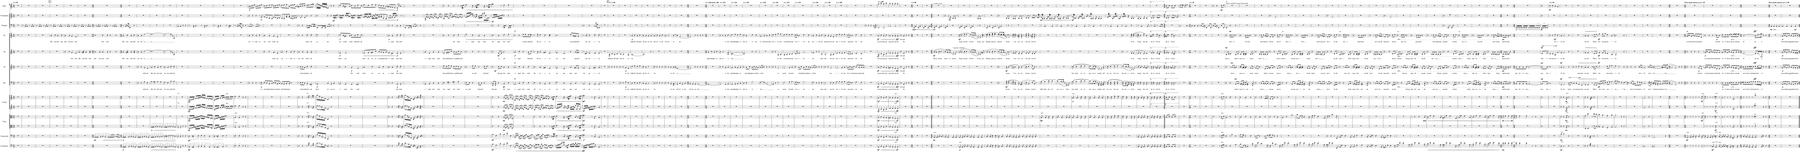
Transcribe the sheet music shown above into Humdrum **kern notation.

**kern	**dynam	**kern	**dynam	**kern	**kern	**dynam	**kern	**kern	**dynam	**kern	**text	**dynam	**kern	**text	**dynam	**kern	**text	**dynam	**kern	**text	**dynam	**kern	**dynam	**kern	**dynam	**kern	**dynam
*part11	*part11	*part10	*part10	*part9	*part9	*part9	*part8	*part8	*part8	*part7	*part7	*part7	*part6	*part6	*part6	*part5	*part5	*part5	*part4	*part4	*part4	*part3	*part3	*part2	*part2	*part1	*part1
*staff13	*staff13	*staff12	*staff12	*staff11	*staff10	*staff10/11	*staff9	*staff8	*staff8/9	*staff7	*staff7	*staff7	*staff6	*staff6	*staff6	*staff5	*staff5	*staff5	*staff4	*staff4	*staff4	*staff3	*staff3	*staff2	*staff2	*staff1	*staff1
*I"Contrabass	*	*I"Violoncello	*	*I"Viola	*	*	*I"Violin	*	*	*I"Bp	*	*	*I"Tp	*	*	*I"Ap	*	*	*I"Sp	*	*	*I"Timpani	*	*I"Vibraphone	*	*I"Flute	*
*I'Cb.	*	*I'Vc.	*	*I'Vla.	*	*	*I'Vln.	*	*	*I'Bp	*	*	*I'Tp	*	*	*I'Ap	*	*	*I'Sp	*	*	*I'Timp.	*	*I'Vib.	*	*I'Fl.	*
*clefF4	*	*clefF4	*	*clefC3	*clefC3	*	*clefG2	*clefG2	*	*clefF4	*	*	*clefGv2	*	*	*clefG2	*	*	*clefG2	*	*	*clefF4	*	*clefG2	*	*clefG2	*
*Trd7c12	*	*	*	*	*	*	*	*	*	*	*	*	*	*	*	*Trd1c2	*	*	*	*	*	*	*	*	*	*	*
*k[]	*	*k[]	*	*k[]	*k[]	*	*k[]	*k[]	*	*k[]	*	*	*k[]	*	*	*k[]	*	*	*k[]	*	*	*k[]	*	*k[]	*	*k[]	*
*M4/4	*	*M4/4	*	*M4/4	*M4/4	*	*M4/4	*M4/4	*	*M4/4	*	*	*M4/4	*	*	*M4/4	*	*	*M4/4	*	*	*M4/4	*	*M4/4	*	*M4/4	*
*MM96	*	*MM96	*	*MM96	*MM96	*	*MM96	*MM96	*	*MM96	*	*	*MM96	*	*	*MM96	*	*	*MM96	*	*	*MM96	*	*MM96	*	*MM96	*
=1	=1	=1	=1	=1	=1	=1	=1	=1	=1	=1	=1	=1	=1	=1	=1	=1	=1	=1	=1	=1	=1	=1	=1	=1	=1	=1	=1
1r	.	1r	.	1r	1r	.	1r	1r	.	1r	.	.	1r	.	.	1r	.	.	1r	.	.	1r	.	1r	.	1r	.
=2	=2	=2	=2	=2	=2	=2	=2	=2	=2	=2	=2	=2	=2	=2	=2	=2	=2	=2	=2	=2	=2	=2	=2	=2	=2	=2	=2
1r	.	1r	.	1r	1r	.	1r	1r	.	1r	.	.	1r	.	.	1r	.	.	1r	.	.	8.r	.	1r	.	1r	.
.	.	.	.	.	.	.	.	.	.	.	.	.	.	.	.	.	.	.	.	.	.	16BB/	.	.	.	.	.
.	.	.	.	.	.	.	.	.	.	.	.	.	.	.	.	.	.	.	.	.	.	4BB/	.	.	.	.	.
.	.	.	.	.	.	.	.	.	.	.	.	.	.	.	.	.	.	.	.	.	.	8.r	.	.	.	.	.
.	.	.	.	.	.	.	.	.	.	.	.	.	.	.	.	.	.	.	.	.	.	16BB/	.	.	.	.	.
.	.	.	.	.	.	.	.	.	.	.	.	.	.	.	.	.	.	.	.	.	.	4BB/	.	.	.	.	.
=3	=3	=3	=3	=3	=3	=3	=3	=3	=3	=3	=3	=3	=3	=3	=3	=3	=3	=3	=3	=3	=3	=3	=3	=3	=3	=3	=3
1r	.	1r	.	1r	1r	.	1r	1r	.	1r	.	.	1r	.	.	1r	.	.	1r	.	.	8.r	.	1r	.	1r	.
.	.	.	.	.	.	.	.	.	.	.	.	.	.	.	.	.	.	.	.	.	.	16BB/	.	.	.	.	.
.	.	.	.	.	.	.	.	.	.	.	.	.	.	.	.	.	.	.	.	.	.	4BB/	.	.	.	.	.
.	.	.	.	.	.	.	.	.	.	.	.	.	.	.	.	.	.	.	.	.	.	8.r	.	.	.	.	.
.	.	.	.	.	.	.	.	.	.	.	.	.	.	.	.	.	.	.	.	.	.	16BB/	.	.	.	.	.
.	.	.	.	.	.	.	.	.	.	.	.	.	.	.	.	.	.	.	.	.	.	4BB/	.	.	.	.	.
!!LO:REH:place=s1:a:B:cj:fs=14:t=1.
=4	=4	=4	=4	=4	=4	=4	=4	=4	=4	=4	=4	=4	=4	=4	=4	=4	=4	=4	=4	=4	=4	=4	=4	=4	=4	=4	=4
!	!	!	!	!	!	!	!	!	!	!	!	!	!	!	!	!	!	!	!	!LO:LY:b	!	!	!	!	!	!	!
1r	.	1r	.	1r	1r	.	1r	1r	.	1r	.	.	1r	.	.	1r	.	.	4a/	läh-	.	8.r	.	1r	.	1r	.
.	.	.	.	.	.	.	.	.	.	.	.	.	.	.	.	.	.	.	.	.	.	16BB/	.	.	.	.	.
!	!	!	!	!	!	!	!	!	!	!	!	!	!	!	!	!	!	!	!	!LO:LY:b	!	!	!	!	!	!	!
.	.	.	.	.	.	.	.	.	.	.	.	.	.	.	.	.	.	.	4cc\	-me	.	4BB/	.	.	.	.	.
!	!	!	!	!	!	!	!	!	!	!	!	!	!	!	!	!	!	!	!	!LO:LY:b	!	!	!	!	!	!	!
.	.	.	.	.	.	.	.	.	.	.	.	.	.	.	.	.	.	.	4a/	hel-	.	8.r	.	.	.	.	.
.	.	.	.	.	.	.	.	.	.	.	.	.	.	.	.	.	.	.	.	.	.	16BB/	.	.	.	.	.
!	!	!	!	!	!	!	!	!	!	!	!	!	!	!	!	!	!	!	!	!LO:LY:b	!	!	!	!	!	!	!
.	.	.	.	.	.	.	.	.	.	.	.	.	.	.	.	.	.	.	4cc\	-lad	.	4BB/	.	.	.	.	.
=5	=5	=5	=5	=5	=5	=5	=5	=5	=5	=5	=5	=5	=5	=5	=5	=5	=5	=5	=5	=5	=5	=5	=5	=5	=5	=5	=5
!	!	!	!	!	!	!	!	!	!	!	!	!	!	!	!	!	!	!	!	!LO:LY:b	!	!	!	!	!	!	!
1r	.	1r	.	1r	1r	.	1r	1r	.	1r	.	.	1r	.	.	4r	.	.	4b\	käi-	.	8.r	.	1r	.	1r	.
.	.	.	.	.	.	.	.	.	.	.	.	.	.	.	.	.	.	.	.	.	.	16BB/	.	.	.	.	.
!	!	!	!	!	!	!	!	!	!	!	!	!	!	!	!	!	!	!	!	!LO:LY:b	!	!	!	!	!	!	!
.	.	.	.	.	.	.	.	.	.	.	.	.	.	.	.	4r	.	.	4a/	-me	.	4BB/	.	.	.	.	.
!	!	!	!	!	!	!	!	!	!	!	!	!	!	!	!	!	!LO:LY:b	!	!	!LO:LY:b	!	!	!	!	!	!	!
.	.	.	.	.	.	.	.	.	.	.	.	.	.	.	.	4g/	kul-	.	4g/	kul-	.	8.r	.	.	.	.	.
.	.	.	.	.	.	.	.	.	.	.	.	.	.	.	.	.	.	.	.	.	.	16BB/	.	.	.	.	.
!	!	!	!	!	!	!	!	!	!	!	!	!	!	!	!	!	!LO:LY:b	!	!	!LO:LY:b	!	!	!	!	!	!	!
.	.	.	.	.	.	.	.	.	.	.	.	.	.	.	.	4e/	-lad	.	4e/	-lad	.	4BB/	.	.	.	.	.
=6	=6	=6	=6	=6	=6	=6	=6	=6	=6	=6	=6	=6	=6	=6	=6	=6	=6	=6	=6	=6	=6	=6	=6	=6	=6	=6	=6
!	!	!	!	!	!	!	!	!	!	!	!	!	!	!	!	!	!LO:LY:b	!	!	!	!	!	!	!	!	!	!
1r	.	1r	.	1r	1r	.	1r	1r	.	1r	.	.	1r	.	.	4a/	läh-	.	1r	.	.	8.r	.	1r	.	1r	.
.	.	.	.	.	.	.	.	.	.	.	.	.	.	.	.	.	.	.	.	.	.	16BB/	.	.	.	.	.
!	!	!	!	!	!	!	!	!	!	!	!	!	!	!	!	!	!LO:LY:b	!	!	!	!	!	!	!	!	!	!
.	.	.	.	.	.	.	.	.	.	.	.	.	.	.	.	4g#X/ 4cc/	-me	.	.	.	.	4BB/	.	.	.	.	.
!	!	!	!	!	!	!	!	!	!	!	!	!	!	!	!	!	!LO:LY:b	!	!	!	!	!	!	!	!	!	!
.	.	.	.	.	.	.	.	.	.	.	.	.	.	.	.	4a/	hel-	.	.	.	.	8.r	.	.	.	.	.
.	.	.	.	.	.	.	.	.	.	.	.	.	.	.	.	.	.	.	.	.	.	16BB/	.	.	.	.	.
!	!	!	!	!	!	!	!	!	!	!	!	!	!	!	!	!	!LO:LY:b	!	!	!	!	!	!	!	!	!	!
.	.	.	.	.	.	.	.	.	.	.	.	.	.	.	.	4g#/ 4cc/	-lad	.	.	.	.	4BB/	.	.	.	.	.
=7	=7	=7	=7	=7	=7	=7	=7	=7	=7	=7	=7	=7	=7	=7	=7	=7	=7	=7	=7	=7	=7	=7	=7	=7	=7	=7	=7
*M6/4	*	*M6/4	*	*M6/4	*M6/4	*	*M6/4	*M6/4	*	*M6/4	*	*	*M6/4	*	*	*M6/4	*	*	*M6/4	*	*	*M6/4	*	*M6/4	*	*M6/4	*
!	!	!	!LO:DY:b	!	!	!	!	!	!	!	!	!	!	!	!	!	!LO:LY:b	!	!	!	!	!	!	!	!	!	!
1.r	.	6AA/	pp	1.r	1.r	.	1.r	1.r	.	1.r	.	.	1.r	.	.	4b\	käi-	.	2r	.	.	8r	.	1.r	.	1.r	.
.	.	.	.	.	.	.	.	.	.	.	.	.	.	.	.	.	.	.	.	.	.	16r	.	.	.	.	.
.	.	6AA#X/	.	.	.	.	.	.	.	.	.	.	.	.	.	.	.	.	.	.	.	.	.	.	.	.	.
.	.	.	.	.	.	.	.	.	.	.	.	.	.	.	.	.	.	.	.	.	.	16BB/	.	.	.	.	.
!	!	!	!	!	!	!	!	!	!	!	!	!	!	!	!	!	!LO:LY:b	!	!	!	!	!	!	!	!	!	!
.	.	.	.	.	.	.	.	.	.	.	.	.	.	.	.	4a/	-me	.	.	.	.	4BB/	.	.	.	.	.
.	.	6BB/	.	.	.	.	.	.	.	.	.	.	.	.	.	.	.	.	.	.	.	.	.	.	.	.	.
!	!	!	!LO:HP:b	!	!	!	!	!	!	!	!	!	!	!	!	!	!LO:LY:b	!	!	!LO:LY:b	!	!	!	!	!	!	!
.	.	6C/	<	.	.	.	.	.	.	.	.	.	.	.	.	4a/	kul-	.	4cc\	kul-	.	8r	.	.	.	.	.
.	.	.	.	.	.	.	.	.	.	.	.	.	.	.	.	.	.	.	.	.	.	16r	.	.	.	.	.
.	.	6BB/	.	.	.	.	.	.	.	.	.	.	.	.	.	.	.	.	.	.	.	.	.	.	.	.	.
.	.	.	.	.	.	.	.	.	.	.	.	.	.	.	.	.	.	.	.	.	.	16BB/	.	.	.	.	.
!	!	!	!	!	!	!	!	!	!	!	!	!	!	!	!	!	!LO:LY:b	!	!	!LO:LY:b	!	!	!	!	!	!	!
.	.	.	.	.	.	.	.	.	.	.	.	.	.	.	.	4a/	-lad	.	4cc\	-lad	.	4BB/	.	.	.	.	.
.	.	6AA#/	.	.	.	.	.	.	.	.	.	.	.	.	.	.	.	.	.	.	.	.	.	.	.	.	.
*	*	*Xbrackettup	*	*	*	*	*	*	*	*	*	*	*	*	*	*	*	*	*	*	*	*	*	*	*	*	*
.	.	12AAn/L	.	.	.	.	.	.	.	.	.	.	.	.	.	4r	.	.	4r	.	.	8r	.	.	.	.	.
.	.	12AA#X/	.	.	.	.	.	.	.	.	.	.	.	.	.	.	.	.	.	.	.	.	.	.	.	.	.
.	.	.	.	.	.	.	.	.	.	.	.	.	.	.	.	.	.	.	.	.	.	16r	.	.	.	.	.
.	.	12BB/J	.	.	.	.	.	.	.	.	.	.	.	.	.	.	.	.	.	.	.	.	.	.	.	.	.
.	.	.	.	.	.	.	.	.	.	.	.	.	.	.	.	.	.	.	.	.	.	16BB/	.	.	.	.	.
.	.	12C/L	.	.	.	.	.	.	.	.	.	.	.	.	.	4r	.	.	4r	.	.	4BB/	.	.	.	.	.
.	.	12BB/	.	.	.	.	.	.	.	.	.	.	.	.	.	.	.	.	.	.	.	.	.	.	.	.	.
.	.	12AA#/J	.	.	.	.	.	.	.	.	.	.	.	.	.	.	.	.	.	.	.	.	.	.	.	.	.
.	.	.	[	.	.	.	.	.	.	.	.	.	.	.	.	.	.	.	.	.	.	.	.	.	.	.	.
=8	=8	=8	=8	=8	=8	=8	=8	=8	=8	=8	=8	=8	=8	=8	=8	=8	=8	=8	=8	=8	=8	=8	=8	=8	=8	=8	=8
*M4/4	*	*M4/4	*	*M4/4	*M4/4	*	*M4/4	*M4/4	*	*M4/4	*	*	*M4/4	*	*	*M4/4	*	*	*M4/4	*	*	*M4/4	*	*M4/4	*	*M4/4	*
*	*	*brackettup	*	*	*	*	*	*	*	*	*	*	*	*	*	*	*	*	*	*	*	*	*	*	*	*	*
!	!LO:DY:b	!	!LO:DY:b	!	!	!	!	!	!	!	!	!	!	!	!	!	!LO:LY:b	!	!	!LO:LY:b	!	!	!	!	!	!	!
6AA/	p	6AA/	p	1r	1r	.	1r	1r	.	1r	.	.	1r	.	.	4a/	läh-	.	4a/	läh-	.	8.r	.	1r	.	1r	.
6AA#X/	.	6AA#X/	.	.	.	.	.	.	.	.	.	.	.	.	.	.	.	.	.	.	.	.	.	.	.	.	.
.	.	.	.	.	.	.	.	.	.	.	.	.	.	.	.	.	.	.	.	.	.	16BB/	.	.	.	.	.
!	!	!	!	!	!	!	!	!	!	!	!	!	!	!	!	!	!LO:LY:b	!	!	!LO:LY:b	!	!	!	!	!	!	!
.	.	.	.	.	.	.	.	.	.	.	.	.	.	.	.	4g#X/ 4cc/	-me	.	4cc\	-me	.	16D/LL	.	.	.	.	.
.	.	.	.	.	.	.	.	.	.	.	.	.	.	.	.	.	.	.	.	.	.	16BB/JJ	.	.	.	.	.
6BB/	.	6BB/	.	.	.	.	.	.	.	.	.	.	.	.	.	.	.	.	.	.	.	.	.	.	.	.	.
.	.	.	.	.	.	.	.	.	.	.	.	.	.	.	.	.	.	.	.	.	.	4.EE/	.	.	.	.	.
!	!	!	!	!	!	!	!	!	!	!	!	!	!	!	!	!	!LO:LY:b	!	!	!LO:LY:b	!	!	!	!	!	!	!
6C/	.	6C/	.	.	.	.	.	.	.	.	.	.	.	.	.	4a/	teh-	.	4a/	teh-	.	.	.	.	.	.	.
6BB/	.	6BB/	.	.	.	.	.	.	.	.	.	.	.	.	.	.	.	.	.	.	.	.	.	.	.	.	.
!	!	!	!	!	!	!	!	!	!	!	!	!	!	!	!	!	!LO:LY:b	!	!	!LO:LY:b	!	!	!	!	!	!	!
.	.	.	.	.	.	.	.	.	.	.	.	.	.	.	.	4g#/ 4cc/	-tud	.	4cc\	-tud	.	4r	.	.	.	.	.
6AA#/	.	6AA#/	.	.	.	.	.	.	.	.	.	.	.	.	.	.	.	.	.	.	.	.	.	.	.	.	.
=9	=9	=9	=9	=9	=9	=9	=9	=9	=9	=9	=9	=9	=9	=9	=9	=9	=9	=9	=9	=9	=9	=9	=9	=9	=9	=9	=9
!	!	!	!	!	!	!	!	!	!	!	!	!	!	!	!	!	!LO:LY:b	!	!	!LO:LY:b	!	!	!	!	!	!	!
6AA/	.	6AA/	.	1r	1r	.	1r	1r	.	4r	.	.	4r	.	.	4b\	tie-	.	4b\	tie-	.	1r	.	1r	.	1r	.
6AA#X/	.	6AA#X/	.	.	.	.	.	.	.	.	.	.	.	.	.	.	.	.	.	.	.	.	.	.	.	.	.
!	!	!	!	!	!	!	!	!	!	!	!	!	!	!	!	!	!LO:LY:b	!	!	!LO:LY:b	!	!	!	!	!	!	!
.	.	.	.	.	.	.	.	.	.	4r	.	.	4r	.	.	4a/	-da-	.	4a/	-da-	.	.	.	.	.	.	.
6BB/	.	6BB/	.	.	.	.	.	.	.	.	.	.	.	.	.	.	.	.	.	.	.	.	.	.	.	.	.
!	!	!	!	!	!	!	!	!	!	!	!LO:LY:b	!	!	!LO:LY:b	!	!	!LO:LY:b	!	!	!LO:LY:b	!	!	!	!	!	!	!
6C/	.	6C/	.	.	.	.	.	.	.	4G\	möö-	.	4G/	möö-	.	[2cc\	-a	.	[2ee\	-a	.	.	.	.	.	.	.
6BB/	.	6BB/	.	.	.	.	.	.	.	.	.	.	.	.	.	.	.	.	.	.	.	.	.	.	.	.	.
!	!	!	!	!	!	!	!	!	!	!	!LO:LY:b	!	!	!LO:LY:b	!	!	!	!	!	!	!	!	!	!	!	!	!
.	.	.	.	.	.	.	.	.	.	4E\	-da	.	4E/	-da	.	.	.	.	.	.	.	.	.	.	.	.	.
6AA#/	.	6AA#/	.	.	.	.	.	.	.	.	.	.	.	.	.	.	.	.	.	.	.	.	.	.	.	.	.
=10	=10	=10	=10	=10	=10	=10	=10	=10	=10	=10	=10	=10	=10	=10	=10	=10	=10	=10	=10	=10	=10	=10	=10	=10	=10	=10	=10
!	!LO:HP:b	!	!LO:HP:b	!	!	!LO:DY:b=2	!	!	!	!	!LO:LY:b	!	!	!LO:LY:b	!	!	!LO:LY:b	!	!	!LO:LY:b	!	!	!	!	!	!	!
6AA/	<	6AA/	<	6A/	1r	p	1r	1r	.	4A\	läh-	.	4A/	läh-	.	1cc_	-a	.	1ee_	-a	.	1r	.	1r	.	1r	.
6AA#X/	.	6AA#X/	.	6A#X/	.	.	.	.	.	.	.	.	.	.	.	.	.	.	.	.	.	.	.	.	.	.	.
!	!	!	!	!	!	!	!	!	!	!	!LO:LY:b	!	!	!LO:LY:b	!	!	!	!	!	!	!	!	!	!	!	!	!
.	.	.	.	.	.	.	.	.	.	4G#X\	-me	.	4c\	-me	.	.	.	.	.	.	.	.	.	.	.	.	.
6BB/	.	6BB/	.	6B/	.	.	.	.	.	.	.	.	.	.	.	.	.	.	.	.	.	.	.	.	.	.	.
!	!	!	!	!	!	!	!	!	!	!	!LO:LY:b	!	!	!LO:LY:b	!	!	!	!	!	!	!	!	!	!	!	!	!
6C/	.	6C/	.	6c\	.	.	.	.	.	4A\	teh-	.	4A/	teh-	.	.	.	.	.	.	.	.	.	.	.	.	.
6BB/	.	6BB/	.	6B/	.	.	.	.	.	.	.	.	.	.	.	.	.	.	.	.	.	.	.	.	.	.	.
!	!	!	!	!	!	!	!	!	!	!	!LO:LY:b	!	!	!LO:LY:b	!	!	!	!	!	!	!	!	!	!	!	!	!
.	.	.	.	.	.	.	.	.	.	4G#\	-tud	.	4c\	-tud	.	.	.	.	.	.	.	.	.	.	.	.	.
6AA#/	.	6C/	.	6A#/	.	.	.	.	.	.	.	.	.	.	.	.	.	.	.	.	.	.	.	.	.	.	.
=11	=11	=11	=11	=11	=11	=11	=11	=11	=11	=11	=11	=11	=11	=11	=11	=11	=11	=11	=11	=11	=11	=11	=11	=11	=11	=11	=11
!	!	!	!	!	!	!	!	!	!	!	!LO:LY:b	!	!	!LO:LY:b	!	!	!	!	!	!	!	!	!	!	!	!	!
6AA/	.	6D\	.	6A/	1r	.	1r	1r	.	4F\	tie-	.	4B\	tie-	.	2cc\_	.	.	2ee\_	.	.	1r	.	1r	.	1r	.
6AA#X/	.	6D#X\	.	6A#X/	.	.	.	.	.	.	.	.	.	.	.	.	.	.	.	.	.	.	.	.	.	.	.
!	!	!	!	!	!	!	!	!	!	!	!LO:LY:b	!	!	!LO:LY:b	!	!	!	!	!	!	!	!	!	!	!	!	!
.	.	.	.	.	.	.	.	.	.	4E\	-da	.	4A/	-da	.	.	.	.	.	.	.	.	.	.	.	.	.
6BB/	.	6E\	.	6B/	.	.	.	.	.	.	.	.	.	.	.	.	.	.	.	.	.	.	.	.	.	.	.
!	!	!	!	!	!	!	!	!	!	!	!LO:LY:b	!	!	!LO:LY:b	!	!	!	!	!	!	!	!	!	!	!	!	!
6C/	.	6F\	.	6c\	.	.	.	.	.	4A'~\	möö-	.	4c'~\	möö-	.	4cc\]	.	.	4ee\]	.	.	.	.	.	.	.	.
6BB/	.	6E\	.	6B/	.	.	.	.	.	.	.	.	.	.	.	.	.	.	.	.	.	.	.	.	.	.	.
!	!	!	!	!	!	!	!	!	!	!	!LO:LY:b	!	!	!LO:LY:b	!	!	!	!	!	!	!	!	!	!	!	!	!
.	.	.	.	.	.	.	.	.	.	4A'~\	-da	.	4c'~\	-da	.	4A/	.	.	4A/	.	.	.	.	.	.	.	.
6AA#/	.	6D#\	.	6A#/	.	.	.	.	.	.	.	.	.	.	.	.	.	.	.	.	.	.	.	.	.	.	.
.	[	.	[	.	.	.	.	.	.	.	.	.	.	.	.	.	.	.	.	.	.	.	.	.	.	.	.
=12	=12	=12	=12	=12	=12	=12	=12	=12	=12	=12	=12	=12	=12	=12	=12	=12	=12	=12	=12	=12	=12	=12	=12	=12	=12	=12	=12
!	!	!	!	!	!	!	!	!LO:TX:a:t=arc.	!	!	!	!	!	!	!	!	!	!	!	!	!	!	!	!	!	!	!
!	!	!	!	!	!	!	!LO:TX:a:t=arc.	!	!	!	!	!	!	!	!	!	!	!	!	!	!	!	!	!	!	!	!
4AA`/	.	4D`\	.	4A`/	1r	.	1r	1r	.	1r	.	.	1r	.	.	1r	.	.	1r	.	.	4BB/	.	1r	.	1r	.
4AA`/	.	4D`\	.	4A`/	.	.	.	.	.	.	.	.	.	.	.	.	.	.	.	.	.	4BB/	.	.	.	.	.
4r	.	4r	.	4r	.	.	.	.	.	.	.	.	.	.	.	.	.	.	.	.	.	4r	.	.	.	.	.
4r	.	4r	.	4r	.	.	.	.	.	.	.	.	.	.	.	.	.	.	.	.	.	4r	.	.	.	.	.
=13	=13	=13	=13	=13	=13	=13	=13	=13	=13	=13	=13	=13	=13	=13	=13	=13	=13	=13	=13	=13	=13	=13	=13	=13	=13	=13	=13
!	!LO:DY:b	!	!LO:DY:b	!	!	!LO:DY:b=2	!	!	!	!	!	!	!	!	!	!	!	!	!	!	!	!	!	!	!	!	!
!	!	!	!	!	!	!LO:DY:n=1:b	!	!	!LO:DY:b=2	!	!	!	!	!	!	!	!	!	!	!	!	!	!	!	!	!	!
!	!	!	!	!	!	!	!	!	!LO:DY:n=1:b	!	!	!	!	!	!	!	!	!	!	!	!	!	!	!	!	!	!
6AA/	mf	6D\	mf	16D/LL	16D/LL	mf mf	16A/LL	16A/LL	mf mf	1r	.	.	1r	.	.	1r	.	.	1r	.	.	8.r	.	1r	.	1r	.
.	.	.	.	16E/	16E/	.	16B/	16B/	.	.	.	.	.	.	.	.	.	.	.	.	.	.	.	.	.	.	.
.	.	.	.	16F/	16F/	.	16c/	16c/	.	.	.	.	.	.	.	.	.	.	.	.	.	.	.	.	.	.	.
6AA#X/	.	6D#X\	.	.	.	.	.	.	.	.	.	.	.	.	.	.	.	.	.	.	.	.	.	.	.	.	.
.	.	.	.	16A/JJ	16A/JJ	.	16e/JJ	16e/JJ	.	.	.	.	.	.	.	.	.	.	.	.	.	16D\	.	.	.	.	.
.	.	.	.	16A#X\LL	16A#X\LL	.	16f/LL	16f/LL	.	.	.	.	.	.	.	.	.	.	.	.	.	4D\	.	.	.	.	.
.	.	.	.	16c#X\	16c#X\	.	16g/	16g/	.	.	.	.	.	.	.	.	.	.	.	.	.	.	.	.	.	.	.
6BB/	.	6E\	.	.	.	.	.	.	.	.	.	.	.	.	.	.	.	.	.	.	.	.	.	.	.	.	.
.	.	.	.	16d\	16d\	.	16a/	16a/	.	.	.	.	.	.	.	.	.	.	.	.	.	.	.	.	.	.	.
.	.	.	.	16e\JJ	16e\JJ	.	16b/JJ	16b/JJ	.	.	.	.	.	.	.	.	.	.	.	.	.	.	.	.	.	.	.
6C/	.	6F\	.	16f\LL	16f\LL	.	16cc/LL	16cc/LL	.	.	.	.	.	.	.	.	.	.	.	.	.	8.r	.	.	.	.	.
.	.	.	.	16e\	16e\	.	16b/	16b/	.	.	.	.	.	.	.	.	.	.	.	.	.	.	.	.	.	.	.
.	.	.	.	16d\	16d\	.	16a/	16a/	.	.	.	.	.	.	.	.	.	.	.	.	.	.	.	.	.	.	.
6BB/	.	6E\	.	.	.	.	.	.	.	.	.	.	.	.	.	.	.	.	.	.	.	.	.	.	.	.	.
.	.	.	.	16c#\JJ	16c#\JJ	.	16g/JJ	16g/JJ	.	.	.	.	.	.	.	.	.	.	.	.	.	16D\	.	.	.	.	.
.	.	.	.	16B-X/LL	16B-X/LL	.	16f/LL	16f/LL	.	.	.	.	.	.	.	.	.	.	.	.	.	4D\	.	.	.	.	.
.	.	.	.	16An/	16An/	.	16e/	16e/	.	.	.	.	.	.	.	.	.	.	.	.	.	.	.	.	.	.	.
6AA#/	.	6D#\	.	.	.	.	.	.	.	.	.	.	.	.	.	.	.	.	.	.	.	.	.	.	.	.	.
.	.	.	.	16F/	16F/	.	16e-X/	16e-X/	.	.	.	.	.	.	.	.	.	.	.	.	.	.	.	.	.	.	.
.	.	.	.	16E/JJ	16E/JJ	.	16d/JJ	16d/JJ	.	.	.	.	.	.	.	.	.	.	.	.	.	.	.	.	.	.	.
=14	=14	=14	=14	=14	=14	=14	=14	=14	=14	=14	=14	=14	=14	=14	=14	=14	=14	=14	=14	=14	=14	=14	=14	=14	=14	=14	=14
6AA/	.	6D\	.	16D/LL	16D/LL	.	16A/LL	16A/LL	.	1r	.	.	1r	.	.	1r	.	.	1r	.	.	8.r	.	1r	.	1r	.
.	.	.	.	16E/	16E/	.	16d/	16d/	.	.	.	.	.	.	.	.	.	.	.	.	.	.	.	.	.	.	.
.	.	.	.	16F/	16F/	.	16e/	16e/	.	.	.	.	.	.	.	.	.	.	.	.	.	.	.	.	.	.	.
6AA#X/	.	6D#X\	.	.	.	.	.	.	.	.	.	.	.	.	.	.	.	.	.	.	.	.	.	.	.	.	.
.	.	.	.	16A/JJ	16A/JJ	.	16f/JJ	16f/JJ	.	.	.	.	.	.	.	.	.	.	.	.	.	16D\	.	.	.	.	.
.	.	.	.	16A#X\LL	16A#X\LL	.	16g/LL	16g/LL	.	.	.	.	.	.	.	.	.	.	.	.	.	4D\	.	.	.	.	.
.	.	.	.	16c#X\	16c#X\	.	16a/	16a/	.	.	.	.	.	.	.	.	.	.	.	.	.	.	.	.	.	.	.
6BB/	.	6E\	.	.	.	.	.	.	.	.	.	.	.	.	.	.	.	.	.	.	.	.	.	.	.	.	.
.	.	.	.	16d\	16d\	.	16b/JJ	16b/JJ	.	.	.	.	.	.	.	.	.	.	.	.	.	.	.	.	.	.	.
.	.	.	.	16e\JJ	16e\JJ	.	16r	16r	.	.	.	.	.	.	.	.	.	.	.	.	.	.	.	.	.	.	.
!	!	!	!	!	!	!	!	!LO:TX:a:t=pizz.	!	!	!	!	!	!	!	!	!	!	!	!	!	!	!	!	!	!	!
!	!	!	!	!	!	!	!LO:TX:a:t=pizz.	!	!	!	!	!	!	!	!	!	!	!	!	!	!	!	!	!	!	!	!
2C/	.	2F\	.	2f\	2f\	.	8cc\L	8cc\L	.	.	.	.	.	.	.	.	.	.	.	.	.	8.r	.	.	.	.	.
.	.	.	.	.	.	.	8cc#X\	8cc#X\	.	.	.	.	.	.	.	.	.	.	.	.	.	.	.	.	.	.	.
.	.	.	.	.	.	.	.	.	.	.	.	.	.	.	.	.	.	.	.	.	.	16D\	.	.	.	.	.
.	.	.	.	.	.	.	8dd\	8dd\	.	.	.	.	.	.	.	.	.	.	.	.	.	4D\	.	.	.	.	.
.	.	.	.	.	.	.	8dd#X\J	8dd#X\J	.	.	.	.	.	.	.	.	.	.	.	.	.	.	.	.	.	.	.
=15	=15	=15	=15	=15	=15	=15	=15	=15	=15	=15	=15	=15	=15	=15	=15	=15	=15	=15	=15	=15	=15	=15	=15	=15	=15	=15	=15
!	!	!	!	!	!LO:TX:a:t=pizz.	!	!	!	!	!	!	!	!	!	!	!	!	!	!	!	!	!	!	!	!	!	!
!	!	!	!	!LO:TX:a:t=pizz.	!	!	!	!	!	!	!	!	!	!	!	!	!	!	!	!	!	!	!	!	!	!	!
4E`\	.	4E`\	.	4A/	4A/	.	4ee\	4ee\	.	1r	.	.	1r	.	.	1r	.	.	1r	.	.	8.r	.	1r	.	1r	.
.	.	.	.	.	.	.	.	.	.	.	.	.	.	.	.	.	.	.	.	.	.	16BB/	.	.	.	.	.
4E`\	.	4E`\	.	4A/	4A/	.	4ee\	4ee\	.	.	.	.	.	.	.	.	.	.	.	.	.	16D/LL	.	.	.	.	.
.	.	.	.	.	.	.	.	.	.	.	.	.	.	.	.	.	.	.	.	.	.	16BB/J	.	.	.	.	.
.	.	.	.	.	.	.	.	.	.	.	.	.	.	.	.	.	.	.	.	.	.	8EE/J	.	.	.	.	.
4r	.	4r	.	4r	4r	.	4r	4r	.	.	.	.	.	.	.	.	.	.	.	.	.	4r	.	.	.	.	.
4r	.	4r	.	4r	4r	.	4r	4r	.	.	.	.	.	.	.	.	.	.	.	.	.	4r	.	.	.	.	.
=16	=16	=16	=16	=16	=16	=16	=16	=16	=16	=16	=16	=16	=16	=16	=16	=16	=16	=16	=16	=16	=16	=16	=16	=16	=16	=16	=16
!	!	!	!	!	!	!	!	!	!	!	!	!	!	!	!	!	!	!	!	!LO:LY:b	!	!	!	!	!	!	!LO:DY:b
1r	.	1r	.	1r	1r	.	1r	1r	.	4r	.	.	1r	.	.	1r	.	.	4a/	rai-	.	8BB/L	.	4r	.	8a\L	p
.	.	.	.	.	.	.	.	.	.	.	.	.	.	.	.	.	.	.	.	.	.	8BB/J	.	.	.	8b\	.
!	!	!	!	!	!	!	!	!	!	!	!	!	!	!	!	!	!	!	!	!LO:LY:b	!	!	!	!	!	!	!
.	.	.	.	.	.	.	.	.	.	4r	.	.	.	.	.	.	.	.	4cc\	-u-	.	4r	.	4r	.	8cc\	.
.	.	.	.	.	.	.	.	.	.	.	.	.	.	.	.	.	.	.	.	.	.	.	.	.	.	8ee\J	.
!	!	!	!	!	!	!	!	!	!	!	!	!	!	!	!	!	!	!	!	!LO:LY:b	!	!	!	!	!	!	!
.	.	.	.	.	.	.	.	.	.	4r	.	.	.	.	.	.	.	.	4a/	-tud-	.	8BB/L	.	4r	.	8a\L	.
.	.	.	.	.	.	.	.	.	.	.	.	.	.	.	.	.	.	.	.	.	.	8BB/J	.	.	.	8b\	.
!	!	!	!	!	!	!	!	!	!	!	!	!	!	!	!	!	!	!	!	!LO:LY:b	!	!	!	!	!	!	!
.	.	.	.	.	.	.	.	.	.	8r	.	.	.	.	.	.	.	.	4cc\	-ra-	.	4r	.	8r	.	8cc\	.
!	!	!	!	!	!	!	!	!	!	!	!LO:LY:b	!LO:DY:b	!	!	!	!	!	!	!	!	!	!	!	!	!LO:DY:b	!	!
.	.	.	.	.	.	.	.	.	.	8E\	ra-	p	.	.	.	.	.	.	.	.	.	.	.	8e/	p	8ee\J	.
=17	=17	=17	=17	=17	=17	=17	=17	=17	=17	=17	=17	=17	=17	=17	=17	=17	=17	=17	=17	=17	=17	=17	=17	=17	=17	=17	=17
!	!	!	!	!	!	!	!	!	!	!	!LO:LY:b	!	!	!	!	!	!	!	!	!LO:LY:b	!	!	!	!	!	!	!
1r	.	1r	.	1r	1r	.	1r	1r	.	8E/L	-da-	.	1r	.	.	4r	.	.	4b\	-da-	.	1r	.	8f/L	.	8b\L	.
!	!	!	!	!	!	!	!	!	!	!	!LO:LY:b	!	!	!	!	!	!	!	!	!	!	!	!	!	!	!	!
.	.	.	.	.	.	.	.	.	.	8D/	-sid	.	.	.	.	.	.	.	.	.	.	.	.	8d/	.	8cc\	.
!	!	!	!	!	!	!	!	!	!	!	!LO:LY:b	!	!	!	!	!	!	!	!	!LO:LY:b	!	!	!	!	!	!	!
.	.	.	.	.	.	.	.	.	.	8BB/	möö-	.	.	.	.	4r	.	.	4a/	-sid-	.	.	.	8B/	.	8dd\	.
!	!	!	!	!	!	!	!	!	!	!	!LO:LY:b	!	!	!	!	!	!	!	!	!	!	!	!	!	!	!	!
.	.	.	.	.	.	.	.	.	.	8C/J	-da	.	.	.	.	.	.	.	.	.	.	.	.	8A/J	.	8ee\J	.
!	!	!	!	!	!	!	!	!	!	!	!LO:LY:b	!	!	!	!	!	!LO:LY:b	!	!	!LO:LY:b	!	!	!	!	!	!	!
.	.	.	.	.	.	.	.	.	.	8E/L	rai-	.	.	.	.	4g/	möö-	.	4g/	-möö-	.	.	.	8e/L	.	8b\L	.
!	!	!	!	!	!	!	!	!	!	!	!LO:LY:b	!	!	!	!	!	!	!	!	!	!	!	!	!	!	!	!
.	.	.	.	.	.	.	.	.	.	8D/	-u-	.	.	.	.	.	.	.	.	.	.	.	.	8d/	.	8cc\	.
!	!	!	!	!	!	!	!	!	!	!	!LO:LY:b	!	!	!	!	!	!LO:LY:b	!	!	!LO:LY:b	!	!	!	!	!	!	!
.	.	.	.	.	.	.	.	.	.	8BB/	-tud	.	.	.	.	4e/	-da	.	4e/	-da	.	.	.	8B/	.	8dd\	.
!	!	!	!	!	!	!	!	!	!	!	!LO:LY:b	!	!	!	!	!	!	!	!	!	!	!	!	!	!	!	!
.	.	.	.	.	.	.	.	.	.	8C/J	ra-	.	.	.	.	.	.	.	.	.	.	.	.	8c/J	.	8ee\J	.
=18	=18	=18	=18	=18	=18	=18	=18	=18	=18	=18	=18	=18	=18	=18	=18	=18	=18	=18	=18	=18	=18	=18	=18	=18	=18	=18	=18
!	!	!	!	!	!	!	!	!	!	!	!LO:LY:b	!	!	!	!	!	!LO:LY:b	!	!	!	!	!	!	!	!	!	!
1r	.	1r	.	1r	1r	.	1r	1r	.	8BB/L	-da-	.	1r	.	.	4a/	rai-	.	1r	.	.	1r	.	8B/L	.	8dd\L	.
!	!	!	!	!	!	!	!	!	!	!	!LO:LY:b	!	!	!	!	!	!	!	!	!	!	!	!	!	!	!	!
.	.	.	.	.	.	.	.	.	.	8AA/	-sid	.	.	.	.	.	.	.	.	.	.	.	.	8A/	.	8ee\	.
!	!	!	!	!	!	!	!	!	!	!	!LO:LY:b	!	!	!	!	!	!LO:LY:b	!	!	!	!	!	!	!	!	!	!
.	.	.	.	.	.	.	.	.	.	8C'~/	möö-	.	.	.	.	4cc\	-u-	.	.	.	.	.	.	8e/ 8a/	.	8ff'\	.
!	!	!	!	!	!	!	!	!	!	!	!LO:LY:b	!	!	!	!	!	!	!	!	!	!	!	!	!	!	!	!
.	.	.	.	.	.	.	.	.	.	8C'~/J	-da	.	.	.	.	.	.	.	.	.	.	.	.	8e/ 8a/J	.	8a'\J	.
!	!	!	!	!	!	!	!	!	!	!	!	!	!	!	!	!	!LO:LY:b	!	!	!	!	!	!	!	!	!	!
.	.	.	.	.	.	.	.	.	.	2r	.	.	.	.	.	4a/	-tud	.	.	.	.	.	.	8B/L	.	8dd\L	.
.	.	.	.	.	.	.	.	.	.	.	.	.	.	.	.	.	.	.	.	.	.	.	.	8A/	.	8ee\	.
!	!	!	!	!	!	!	!	!	!	!	!	!	!	!	!	!	!LO:LY:b	!	!	!	!	!	!	!	!	!	!
.	.	.	.	.	.	.	.	.	.	.	.	.	.	.	.	4cc\	ra-	.	.	.	.	.	.	8c/	.	8ff\	.
.	.	.	.	.	.	.	.	.	.	.	.	.	.	.	.	.	.	.	.	.	.	.	.	8c/J	.	8a\J	.
=19	=19	=19	=19	=19	=19	=19	=19	=19	=19	=19	=19	=19	=19	=19	=19	=19	=19	=19	=19	=19	=19	=19	=19	=19	=19	=19	=19
!	!	!	!	!	!	!	!	!	!	!	!	!	!	!	!	!	!LO:LY:b	!	!	!	!	!	!	!	!	!	!
4r	.	4r	.	4r	4r	.	4r	4r	.	8r	.	.	8r	.	.	4b\	-da-	.	4r	.	.	4r	.	8r	.	8g#X/L	.
!	!	!	!	!	!	!	!	!	!	!	!LO:LY:b	!	!	!LO:LY:b	!	!	!	!	!	!	!	!	!	!	!	!	!
.	.	.	.	.	.	.	.	.	.	8E\L	ra-	.	8c\L	ra-	.	.	.	.	.	.	.	.	.	8d/	.	8a/	.
!	!	!	!	!	!	!	!	!	!	!	!LO:LY:b	!	!	!LO:LY:b	!	!	!LO:LY:b	!	!	!	!	!	!	!	!	!	!
4r	.	4r	.	4r	4r	.	4r	4r	.	8E\	-da-	.	8B\	-da-	.	4a/	-sid	.	4r	.	.	4r	.	8r	.	8b/	.
!	!	!	!	!	!	!	!	!	!	!	!LO:LY:b	!	!	!LO:LY:b	!	!	!	!	!	!	!	!	!	!	!	!	!
.	.	.	.	.	.	.	.	.	.	8D\J	-sid	.	8A\J	-sid	.	.	.	.	.	.	.	.	.	8d/	.	8cc/J	.
!	!	!	!	!	!	!	!	!LO:TX:a:t=arc.	!	!	!	!	!	!	!	!	!	!	!	!	!	!	!	!	!	!	!
!	!	!	!	!	!	!	!LO:TX:a:t=arc.	!	!	!	!	!	!	!	!	!	!	!	!	!	!	!	!	!	!	!	!
!	!	!	!	!	!LO:TX:a:t=arco	!	!	!	!	!	!	!	!	!	!	!	!	!	!	!	!	!	!	!	!	!	!
!	!	!	!	!LO:TX:a:t=arco	!	!	!	!	!	!	!	!	!	!	!	!	!	!	!	!	!	!	!	!	!	!	!
!	!	!	!	!	!	!	!	!	!	!	!LO:LY:b	!	!	!LO:LY:b	!	!	!LO:LY:b	!	!	!LO:LY:b	!	!	!	!	!	!	!
8r	.	8r	.	8r	8r	.	8r	8r	.	4BB'~/	möö-	.	4c'~\	möö-	.	4a'~/	möö-	.	4cc'~\	möö-	.	8D\L	.	4r	.	8dd\L	.
*tremolo	*	*	*	*	*	*	*	*	*	*	*	*	*	*	*	*	*	*	*	*	*	*	*	*	*	*	*
*	*	*tremolo	*	*	*	*	*	*	*	*	*	*	*	*	*	*	*	*	*	*	*	*	*	*	*	*	*
*	*	*	*	*tremolo	*	*	*	*	*	*	*	*	*	*	*	*	*	*	*	*	*	*	*	*	*	*	*
*	*	*	*	*	*tremolo	*	*	*	*	*	*	*	*	*	*	*	*	*	*	*	*	*	*	*	*	*	*
*	*	*	*	*	*	*	*tremolo	*	*	*	*	*	*	*	*	*	*	*	*	*	*	*	*	*	*	*	*
*	*	*	*	*	*	*	*	*tremolo	*	*	*	*	*	*	*	*	*	*	*	*	*	*	*	*	*	*	*
16e\	.	16F\	.	16e\	16f\	.	16ee\	16ff\	.	.	.	.	.	.	.	.	.	.	.	.	.	16D\L	.	.	.	8ee\	.
16e\	.	16F\	.	16e\	16f\	.	16ee\	16ff\	.	.	.	.	.	.	.	.	.	.	.	.	.	16D\JJ	.	.	.	.	.
!	!	!	!	!	!	!	!	!	!	!	!LO:LY:b	!	!	!LO:LY:b	!	!	!LO:LY:b	!	!	!LO:LY:b	!	!	!	!	!	!	!
8r	.	8r	.	8r	8r	.	8r	8r	.	4GG#X'~/	-da	.	4c'~\	-da	.	4a'~/	-da	.	4cc'~\	-da	.	8BB/L	.	4r	.	8ff\	.
16c\	.	16D\	.	16c\	16d\	.	16cc\	16gg#X\	.	.	.	.	.	.	.	.	.	.	.	.	.	16BB/L	.	.	.	8gg#X\J	.
16c\	.	16D\	.	16c\	16d\	.	16cc\	16gg#X\	.	.	.	.	.	.	.	.	.	.	.	.	.	16BB/JJ	.	.	.	.	.
*	*	*	*	*	*	*	*	*Xtremolo	*	*	*	*	*	*	*	*	*	*	*	*	*	*	*	*	*	*	*
*	*	*	*	*	*	*	*Xtremolo	*	*	*	*	*	*	*	*	*	*	*	*	*	*	*	*	*	*	*	*
*	*	*	*	*	*Xtremolo	*	*	*	*	*	*	*	*	*	*	*	*	*	*	*	*	*	*	*	*	*	*
*	*	*	*	*Xtremolo	*	*	*	*	*	*	*	*	*	*	*	*	*	*	*	*	*	*	*	*	*	*	*
*	*	*Xtremolo	*	*	*	*	*	*	*	*	*	*	*	*	*	*	*	*	*	*	*	*	*	*	*	*	*
*Xtremolo	*	*	*	*	*	*	*	*	*	*	*	*	*	*	*	*	*	*	*	*	*	*	*	*	*	*	*
=20	=20	=20	=20	=20	=20	=20	=20	=20	=20	=20	=20	=20	=20	=20	=20	=20	=20	=20	=20	=20	=20	=20	=20	=20	=20	=20	=20
!	!	!	!	!	!	!	!	!	!	!	!LO:LY:b	!LO:DY:b	!	!	!	!	!	!	!	!LO:LY:b	!	!	!	!	!	!	!
8e\L	.	16A/LL	.	8e/L	16a\LL	.	8ee\L	16aa\LL	.	4AA/	kust	f	1r	.	.	1r	.	.	4dd\	ra-	.	8EE/L	.	4r	.	32aa\LLL	.
.	.	.	.	.	.	.	.	.	.	.	.	.	.	.	.	.	.	.	.	.	.	.	.	.	.	32ff\	.
.	.	16E/	.	.	16e\	.	.	16ee\	.	.	.	.	.	.	.	.	.	.	.	.	.	.	.	.	.	32ee\	.
.	.	.	.	.	.	.	.	.	.	.	.	.	.	.	.	.	.	.	.	.	.	.	.	.	.	32cc\JJJ	.
16B\L	.	16BB/	.	16B/L	16B\	.	16b\L	16b\	.	.	.	.	.	.	.	.	.	.	.	.	.	16EE/L	.	.	.	32b/LLL	.
.	.	.	.	.	.	.	.	.	.	.	.	.	.	.	.	.	.	.	.	.	.	.	.	.	.	32g#X/	.
16F\JJ	.	16FF/JJ	.	16F/JJ	16F\JJ	.	16f\JJ	16f\JJ	.	.	.	.	.	.	.	.	.	.	.	.	.	16EE/JJ	.	.	.	32f/	.
.	.	.	.	.	.	.	.	.	.	.	.	.	.	.	.	.	.	.	.	.	.	.	.	.	.	32d/JJJ	.
!	!	!	!	!	!	!	!	!	!	!	!LO:LY:b	!	!	!	!	!	!	!	!	!LO:LY:b	!	!	!	!	!	!	!
4C/	.	4CC/	.	4C/	4C/	.	4c/	4c/	.	4C/	on	.	.	.	.	.	.	.	2.dd\	-du	.	8BB/L	.	4r	.	4c/	.
.	.	.	.	.	.	.	.	.	.	.	.	.	.	.	.	.	.	.	.	.	.	8BB/J	.	.	.	.	.
!	!	!	!	!	!	!	!	!	!	!	!LO:LY:b	!	!	!	!	!	!	!	!	!	!	!	!	!	!	!	!
2r	.	2r	.	2r	2r	.	2r	2r	.	4AA/	en-	.	.	.	.	.	.	.	.	.	.	4r	.	4r	.	4r	.
!	!	!	!	!	!	!	!	!	!	!	!LO:LY:b	!	!	!	!	!	!	!	!	!	!	!	!	!	!	!	!
*	*	*	*	*	*	*	*	*	*	*	*	*	*	*	*	*	*	*	*	*	*	*	*	*Xbrackettup	*	*	*
!	!	!	!	!	!	!	!	!	!	!	!	!	!	!	!	!	!	!	!	!	!	!	!	!	!LO:DY:b	!	!
.	.	.	.	.	.	.	.	.	.	4C/	-ne	.	.	.	.	.	.	.	.	.	.	4r	.	24cc\LL	mf	4r	.
.	.	.	.	.	.	.	.	.	.	.	.	.	.	.	.	.	.	.	.	.	.	.	.	24b\	.	.	.
.	.	.	.	.	.	.	.	.	.	.	.	.	.	.	.	.	.	.	.	.	.	.	.	24cc\J	.	.	.
.	.	.	.	.	.	.	.	.	.	.	.	.	.	.	.	.	.	.	.	.	.	.	.	8dd\J	.	.	.
=21	=21	=21	=21	=21	=21	=21	=21	=21	=21	=21	=21	=21	=21	=21	=21	=21	=21	=21	=21	=21	=21	=21	=21	=21	=21	=21	=21
!	!	!	!	!	!	!	!	!	!	!	!LO:LY:b	!	!	!	!	!	!LO:LY:b	!LO:DY:b	!	!LO:LY:b	!LO:DY:b	!	!	!	!	!	!
1r	.	1r	.	1r	1r	.	1r	1r	.	4BB/	o-	.	4r	.	.	4e/	möö-	f	8cc/L	rai-	f	1r	.	24cc\LL	.	8cc/L	.
.	.	.	.	.	.	.	.	.	.	.	.	.	.	.	.	.	.	.	.	.	.	.	.	24b\	.	.	.
.	.	.	.	.	.	.	.	.	.	.	.	.	.	.	.	.	.	.	.	.	.	.	.	24cc\J	.	.	.
!	!	!	!	!	!	!	!	!	!	!	!	!	!	!	!	!	!	!	!	!LO:LY:b	!	!	!	!	!	!	!
.	.	.	.	.	.	.	.	.	.	.	.	.	.	.	.	.	.	.	8b/	-u-	.	.	.	8cc\J	.	8b'/	.
!	!	!	!	!	!	!	!	!	!	!	!LO:LY:b	!	!	!	!	!	!LO:LY:b	!	!	!LO:LY:b	!	!	!	!	!	!	!
.	.	.	.	.	.	.	.	.	.	4AA/	-rjad	.	4r	.	.	2.e/	-da	.	8g#X/	-tud	.	.	.	24cc/LL	.	8g#X/	.
.	.	.	.	.	.	.	.	.	.	.	.	.	.	.	.	.	.	.	.	.	.	.	.	24b/	.	.	.
.	.	.	.	.	.	.	.	.	.	.	.	.	.	.	.	.	.	.	.	.	.	.	.	24cc/J	.	.	.
!	!	!	!	!	!	!	!	!	!	!	!	!	!	!	!	!	!	!	!	!LO:LY:b	!	!	!	!	!	!	!
.	.	.	.	.	.	.	.	.	.	.	.	.	.	.	.	.	.	.	8a/J	ra-	.	.	.	8g#X/J	.	8a/J	.
!	!	!	!	!	!	!	!	!	!	!	!LO:LY:b	!	!	!LO:LY:b	!LO:DY:b	!	!	!	!	!LO:LY:b	!	!	!	!	!	!	!
.	.	.	.	.	.	.	.	.	.	4GG/	käi-	.	4G/	käi-	f	.	.	.	8cc\L	-da-	.	.	.	24cc\LL	.	8cc\L	.
.	.	.	.	.	.	.	.	.	.	.	.	.	.	.	.	.	.	.	.	.	.	.	.	24b\	.	.	.
.	.	.	.	.	.	.	.	.	.	.	.	.	.	.	.	.	.	.	.	.	.	.	.	24cc\J	.	.	.
!	!	!	!	!	!	!	!	!	!	!	!	!	!	!	!	!	!	!	!	!LO:LY:b	!	!	!	!	!	!	!
.	.	.	.	.	.	.	.	.	.	.	.	.	.	.	.	.	.	.	8b\	-sid-	.	.	.	8cc\J	.	8b\	.
!	!	!	!	!	!	!	!	!	!	!	!LO:LY:b	!	!	!LO:LY:b	!	!	!	!	!	!LO:LY:b	!	!	!	!	!	!	!
.	.	.	.	.	.	.	.	.	.	4GG#X/	-nud	.	4E/	-nud	.	.	.	.	8dd\	-möö-	.	.	.	24cc\LL	.	8dd\	.
.	.	.	.	.	.	.	.	.	.	.	.	.	.	.	.	.	.	.	.	.	.	.	.	24b\	.	.	.
.	.	.	.	.	.	.	.	.	.	.	.	.	.	.	.	.	.	.	.	.	.	.	.	24cc\J	.	.	.
!	!	!	!	!	!	!	!	!	!	!	!	!	!	!	!	!	!	!	!	!LO:LY:b	!	!	!	!	!	!	!
.	.	.	.	.	.	.	.	.	.	.	.	.	.	.	.	.	.	.	8cc\J	-da	.	.	.	8dd\J	.	8cc\J	.
=22	=22	=22	=22	=22	=22	=22	=22	=22	=22	=22	=22	=22	=22	=22	=22	=22	=22	=22	=22	=22	=22	=22	=22	=22	=22	=22	=22
!	!	!	!	!	!	!	!	!	!	!	!	!	!	!LO:LY:b	!	!	!LO:LY:b	!LO:HP:b	!	!	!	!	!	!	!	!	!
1r	.	1r	.	1r	1r	.	1r	1r	.	1r	.	.	4A/	kust	.	8e/L	kust	>	1r	.	.	1r	.	24e/LL	.	8ee\L	.
.	.	.	.	.	.	.	.	.	.	.	.	.	.	.	.	.	.	.	.	.	.	.	.	24g#X/	.	.	.
.	.	.	.	.	.	.	.	.	.	.	.	.	.	.	.	.	.	.	.	.	.	.	.	24d/	.	.	.
!	!	!	!	!	!	!	!	!	!	!	!	!	!	!	!	!	!LO:LY:b	!	!	!	!	!	!	!	!	!	!
.	.	.	.	.	.	.	.	.	.	.	.	.	.	.	.	8f/	on	.	.	.	.	.	.	24f/	.	8dd\	.
.	.	.	.	.	.	.	.	.	.	.	.	.	.	.	.	.	.	.	.	.	.	.	.	24e/	.	.	.
.	.	.	.	.	.	.	.	.	.	.	.	.	.	.	.	.	.	.	.	.	.	.	.	24a/JJ	.	.	.
!	!	!	!	!	!	!	!	!	!	!	!	!	!	!LO:LY:b	!	!	!LO:LY:b	!	!	!	!	!	!	!	!	!	!
.	.	.	.	.	.	.	.	.	.	.	.	.	4c\	on	.	8g#X/	en-	.	.	.	.	.	.	24g#\LL	.	8ff\	.
.	.	.	.	.	.	.	.	.	.	.	.	.	.	.	.	.	.	.	.	.	.	.	.	24dd\	.	.	.
.	.	.	.	.	.	.	.	.	.	.	.	.	.	.	.	.	.	.	.	.	.	.	.	24b\	.	.	.
!	!	!	!	!	!	!	!	!	!	!	!	!	!	!	!	!	!LO:LY:b	!	!	!	!	!	!	!	!	!	!
.	.	.	.	.	.	.	.	.	.	.	.	.	.	.	.	8cc/J	-ne	.	.	.	.	.	.	24ff\	.	8ee\J	.
.	.	.	.	.	.	.	.	.	.	.	.	.	.	.	.	.	.	.	.	.	.	.	.	24dd\	.	.	.
.	.	.	.	.	.	.	.	.	.	.	.	.	.	.	.	.	.	.	.	.	.	.	.	24ee\JJ	.	.	.
!	!	!	!	!	!	!	!	!	!	!	!	!	!	!LO:LY:b	!	!	!LO:LY:b	!	!	!	!	!	!	!	!LO:HP:b	!	!LO:HP:b
.	.	.	.	.	.	.	.	.	.	.	.	.	4A/	en-	.	8b/L	or-	.	.	.	.	.	.	8e/ 8a/L	>	8dd\L	>
!	!	!	!	!	!	!	!	!	!	!	!	!	!	!	!	!	!LO:LY:b	!	!	!	!	!	!	!	!	!	!
.	.	.	.	.	.	.	.	.	.	.	.	.	.	.	.	8a/	-jad	.	.	.	.	.	.	8e/ 8a/	.	8cc\	.
!	!	!	!	!	!	!	!	!	!	!	!	!	!	!LO:LY:b	!	!	!LO:LY:b	!	!	!	!	!	!	!	!	!	!
.	.	.	.	.	.	.	.	.	.	.	.	.	4c\	-ne	.	8g#/	käi-	.	.	.	.	.	.	8B/	.	8b\	.
!	!	!	!	!	!	!	!	!	!	!	!	!	!	!	!	!	!LO:LY:b	!	!	!	!	!	!	!	!	!	!
.	.	.	.	.	.	.	.	.	.	.	.	.	.	.	.	8a/J	-nud	.	.	.	.	.	.	8A/J	.	8a\J	.
=23	=23	=23	=23	=23	=23	=23	=23	=23	=23	=23	=23	=23	=23	=23	=23	=23	=23	=23	=23	=23	=23	=23	=23	=23	=23	=23	=23
!	!	!	!	!	!	!	!	!	!	!	!	!	!	!LO:LY:b	!	!	!LO:LY:b	!	!	!LO:LY:b	!LO:DY:b	!	!	!	!	!	!
4r	.	4r	.	4r	4r	.	4r	4r	.	4r	.	.	4B\	o-	.	4f/	o-	.	4b\	o-	p	4r	.	8c/L	.	8g#X/L	.
.	.	.	.	.	.	.	.	.	.	.	.	.	.	.	.	.	.	.	.	.	.	.	.	8c/J	.	8f/	.
!	!	!	!	!	!	!	!	!	!	!	!	!	!	!LO:LY:b	!	!	!LO:LY:b	!	!	!LO:LY:b	!	!	!	!	!	!	!
4r	.	4r	.	4r	4r	.	4r	4r	.	4r	.	.	4A/	-rjad	.	4d#X/	-rjad	.	4a/	-rjad	.	4r	.	16e/LL	.	8e/	.
.	.	.	.	.	.	.	.	.	.	.	.	.	.	.	.	.	.	.	.	.	.	.	.	16cc/	.	.	.
.	.	.	.	.	.	.	.	.	.	.	.	.	.	.	.	.	.	.	.	.	.	.	.	16d/	.	8d/J	.
.	.	.	.	.	.	.	.	.	.	.	.	.	.	.	.	.	.	.	.	.	.	.	.	16b/JJ	.	.	.
!	!	!	!	!	!	!	!	!	!	!	!LO:LY:b	!LO:DY:b	!	!LO:LY:b	!LO:DY:b	!	!LO:LY:b	!LO:DY:n=1:b	!	!LO:LY:b	!	!	!	!	!LO:DY:n=1:b	!	!LO:DY:n=1:b
8r	.	8r	.	8r	8r	.	8r	8r	.	4AA'~/	käi-	p	4c'~\	käi-	p	4e'~/	käi-	] p	4cc'~\	käi-	.	4D\	.	4r	] p	8c/L	] p
*tremolo	*	*	*	*	*	*	*	*	*	*	*	*	*	*	*	*	*	*	*	*	*	*	*	*	*	*	*
*	*	*tremolo	*	*	*	*	*	*	*	*	*	*	*	*	*	*	*	*	*	*	*	*	*	*	*	*	*
*	*	*	*	*tremolo	*	*	*	*	*	*	*	*	*	*	*	*	*	*	*	*	*	*	*	*	*	*	*
*	*	*	*	*	*tremolo	*	*	*	*	*	*	*	*	*	*	*	*	*	*	*	*	*	*	*	*	*	*
*	*	*	*	*	*	*	*tremolo	*	*	*	*	*	*	*	*	*	*	*	*	*	*	*	*	*	*	*	*
*	*	*	*	*	*	*	*	*tremolo	*	*	*	*	*	*	*	*	*	*	*	*	*	*	*	*	*	*	*
16e\	.	16F\	.	16e\	16f\	.	16ee\	16ff\	.	.	.	.	.	.	.	.	.	.	.	.	.	.	.	.	.	8b/J	.
16e\	.	16F\	.	16e\	16f\	.	16ee\	16ff\	.	.	.	.	.	.	.	.	.	.	.	.	.	.	.	.	.	.	.
!	!	!	!	!	!	!	!	!	!	!	!LO:LY:b	!	!	!LO:LY:b	!	!	!LO:LY:b	!	!	!LO:LY:b	!	!	!	!	!	!	!
8r	.	8r	.	8r	8r	.	8r	8r	.	4AA'~/	-nud	.	4c'~\	-nud	.	4e'~/	nud	.	4cc'~\	-nud	.	4D\	.	8r	.	4a/	.
16c\	.	16D\	.	16c\	16d\	.	16cc\	16gg#X\	.	.	.	.	.	.	.	.	.	.	.	.	.	.	.	8r	.	.	.
16c\	.	16D\	.	16c\	16d\	.	16cc\	16gg#X\	.	.	.	.	.	.	.	.	.	.	.	.	.	.	.	.	.	.	.
*	*	*	*	*	*	*	*	*Xtremolo	*	*	*	*	*	*	*	*	*	*	*	*	*	*	*	*	*	*	*
*	*	*	*	*	*	*	*Xtremolo	*	*	*	*	*	*	*	*	*	*	*	*	*	*	*	*	*	*	*	*
*	*	*	*	*	*Xtremolo	*	*	*	*	*	*	*	*	*	*	*	*	*	*	*	*	*	*	*	*	*	*
*	*	*	*	*Xtremolo	*	*	*	*	*	*	*	*	*	*	*	*	*	*	*	*	*	*	*	*	*	*	*
*	*	*Xtremolo	*	*	*	*	*	*	*	*	*	*	*	*	*	*	*	*	*	*	*	*	*	*	*	*	*
*Xtremolo	*	*	*	*	*	*	*	*	*	*	*	*	*	*	*	*	*	*	*	*	*	*	*	*	*	*	*
=24	=24	=24	=24	=24	=24	=24	=24	=24	=24	=24	=24	=24	=24	=24	=24	=24	=24	=24	=24	=24	=24	=24	=24	=24	=24	=24	=24
8e\L	.	16A/LL	.	8e/L	16a\LL	.	8ee\L	16aa\LL	.	1r	.	.	1r	.	.	1r	.	.	1r	.	.	8EE/L	.	1r	.	1r	.
.	.	16E/	.	.	16e\	.	.	16ee\	.	.	.	.	.	.	.	.	.	.	.	.	.	.	.	.	.	.	.
16B\L	.	16BB/	.	16B/L	16B\	.	16b\L	16b\	.	.	.	.	.	.	.	.	.	.	.	.	.	16EE/L	.	.	.	.	.
16F\JJ	.	16FF/JJ	.	16F/JJ	16F\JJ	.	16f\JJ	16f\JJ	.	.	.	.	.	.	.	.	.	.	.	.	.	16EE/JJ	.	.	.	.	.
*tremolo	*	*	*	*	*	*	*	*	*	*	*	*	*	*	*	*	*	*	*	*	*	*	*	*	*	*	*
*	*	*tremolo	*	*	*	*	*	*	*	*	*	*	*	*	*	*	*	*	*	*	*	*	*	*	*	*	*
*	*	*	*	*tremolo	*	*	*	*	*	*	*	*	*	*	*	*	*	*	*	*	*	*	*	*	*	*	*
*	*	*	*	*	*tremolo	*	*	*	*	*	*	*	*	*	*	*	*	*	*	*	*	*	*	*	*	*	*
*	*	*	*	*	*	*	*tremolo	*	*	*	*	*	*	*	*	*	*	*	*	*	*	*	*	*	*	*	*
*	*	*	*	*	*	*	*	*tremolo	*	*	*	*	*	*	*	*	*	*	*	*	*	*	*	*	*	*	*
16C/	.	16CC/	.	16C/	16C/	.	16c/	16c/	.	.	.	.	.	.	.	.	.	.	.	.	.	8BB/L	.	.	.	.	.
16C/	.	16CC/	.	16C/	16C/	.	16c/	16c/	.	.	.	.	.	.	.	.	.	.	.	.	.	.	.	.	.	.	.
8r	.	8r	.	8r	8r	.	8r	8r	.	.	.	.	.	.	.	.	.	.	.	.	.	8BB/J	.	.	.	.	.
16EE/	.	16EE/	.	16E/	16A/	.	16a/	16a/	.	.	.	.	.	.	.	.	.	.	.	.	.	4r	.	.	.	.	.
16EE/	.	16EE/	.	16E/	16A/	.	16a/	16a/	.	.	.	.	.	.	.	.	.	.	.	.	.	.	.	.	.	.	.
8r	.	8r	.	8r	8r	.	8r	8r	.	.	.	.	.	.	.	.	.	.	.	.	.	.	.	.	.	.	.
16D\	.	16C/	.	16d\	16e\	.	16b\ 16ee\	16ee\ 16aa\	.	.	.	.	.	.	.	.	.	.	.	.	.	4r	.	.	.	.	.
16D\	.	16C/	.	16d\	16e\	.	16b\ 16ee\	16ee\ 16aa\	.	.	.	.	.	.	.	.	.	.	.	.	.	.	.	.	.	.	.
*	*	*	*	*	*	*	*	*Xtremolo	*	*	*	*	*	*	*	*	*	*	*	*	*	*	*	*	*	*	*
*	*	*	*	*	*	*	*Xtremolo	*	*	*	*	*	*	*	*	*	*	*	*	*	*	*	*	*	*	*	*
*	*	*	*	*	*Xtremolo	*	*	*	*	*	*	*	*	*	*	*	*	*	*	*	*	*	*	*	*	*	*
*	*	*	*	*Xtremolo	*	*	*	*	*	*	*	*	*	*	*	*	*	*	*	*	*	*	*	*	*	*	*
*	*	*Xtremolo	*	*	*	*	*	*	*	*	*	*	*	*	*	*	*	*	*	*	*	*	*	*	*	*	*
*Xtremolo	*	*	*	*	*	*	*	*	*	*	*	*	*	*	*	*	*	*	*	*	*	*	*	*	*	*	*
8r	.	8r	.	8r	8r	.	8r	8r	.	.	.	.	.	.	.	.	.	.	.	.	.	.	.	.	.	.	.
=25	=25	=25	=25	=25	=25	=25	=25	=25	=25	=25	=25	=25	=25	=25	=25	=25	=25	=25	=25	=25	=25	=25	=25	=25	=25	=25	=25
!	!	!	!	!	!	!	!	!	!	!	!LO:LY:b	!	!	!	!	!	!LO:LY:b	!	!	!	!	!	!	!	!LO:DY:b	!	!
1r	.	1r	.	1r	1r	.	1r	1r	.	4AA/	o-	.	1r	.	.	4a/	o-	.	1r	.	.	1r	.	12A/L	p	1r	.
.	.	.	.	.	.	.	.	.	.	.	.	.	.	.	.	.	.	.	.	.	.	.	.	12f/	.	.	.
.	.	.	.	.	.	.	.	.	.	.	.	.	.	.	.	.	.	.	.	.	.	.	.	12e/J	.	.	.
!	!	!	!	!	!	!	!	!	!	!	!LO:LY:b	!	!	!	!	!	!LO:LY:b	!	!	!	!	!	!	!	!	!	!
.	.	.	.	.	.	.	.	.	.	4BB/	-rjad	.	.	.	.	4e/	-rjad	.	.	.	.	.	.	12B/L	.	.	.
.	.	.	.	.	.	.	.	.	.	.	.	.	.	.	.	.	.	.	.	.	.	.	.	12f/	.	.	.
.	.	.	.	.	.	.	.	.	.	.	.	.	.	.	.	.	.	.	.	.	.	.	.	12e/J	.	.	.
!	!	!	!	!	!	!	!	!	!	!	!LO:LY:b	!	!	!	!	!	!LO:LY:b	!	!	!	!	!	!	!	!	!	!
.	.	.	.	.	.	.	.	.	.	4C/	käi-	.	.	.	.	4a/	käi-	.	.	.	.	.	.	12c/L	.	.	.
.	.	.	.	.	.	.	.	.	.	.	.	.	.	.	.	.	.	.	.	.	.	.	.	12a/	.	.	.
.	.	.	.	.	.	.	.	.	.	.	.	.	.	.	.	.	.	.	.	.	.	.	.	12e/J	.	.	.
!	!	!	!	!	!	!	!	!	!	!	!LO:LY:b	!	!	!	!	!	!LO:LY:b	!	!	!	!	!	!	!	!	!	!
.	.	.	.	.	.	.	.	.	.	4D\	-nud	.	.	.	.	4a/	-nud	.	.	.	.	.	.	12c#X/L	.	.	.
.	.	.	.	.	.	.	.	.	.	.	.	.	.	.	.	.	.	.	.	.	.	.	.	12a/	.	.	.
.	.	.	.	.	.	.	.	.	.	.	.	.	.	.	.	.	.	.	.	.	.	.	.	12e/J	.	.	.
=26	=26	=26	=26	=26	=26	=26	=26	=26	=26	=26	=26	=26	=26	=26	=26	=26	=26	=26	=26	=26	=26	=26	=26	=26	=26	=26	=26
!	!	!	!	!	!	!	!	!	!	!	!LO:LY:b	!	!	!LO:LY:b	!	!	!LO:LY:b	!	!	!	!	!	!	!	!	!	!
1r	.	1r	.	1r	1r	.	1r	1r	.	4E\	hä-	.	8e\L	här-	.	8e/L	här-	.	4r	.	.	1r	.	12A/L	.	4r	.
.	.	.	.	.	.	.	.	.	.	.	.	.	.	.	.	.	.	.	.	.	.	.	.	12a#X/	.	.	.
!	!	!	!	!	!	!	!	!	!	!	!	!	!	!LO:LY:b	!	!	!LO:LY:b	!	!	!	!	!	!	!	!	!	!
.	.	.	.	.	.	.	.	.	.	.	.	.	8d\	-jad	.	8f/	-jad	.	.	.	.	.	.	.	.	.	.
.	.	.	.	.	.	.	.	.	.	.	.	.	.	.	.	.	.	.	.	.	.	.	.	12f/J	.	.	.
!	!	!	!	!	!	!	!	!	!	!	!LO:LY:b	!	!	!LO:LY:b	!	!	!LO:LY:b	!	!	!	!	!	!	!	!	!	!
.	.	.	.	.	.	.	.	.	.	4F#X\	-rjad	.	8f\	läi-	.	8g#X/	läi-	.	4r	.	.	.	.	12B/L	.	4r	.
.	.	.	.	.	.	.	.	.	.	.	.	.	.	.	.	.	.	.	.	.	.	.	.	12b/	.	.	.
!	!	!	!	!	!	!	!	!	!	!	!	!	!	!LO:LY:b	!	!	!LO:LY:b	!	!	!	!	!	!	!	!	!	!
.	.	.	.	.	.	.	.	.	.	.	.	.	8e\J	-nud	.	8cc/J	-nud	.	.	.	.	.	.	.	.	.	.
.	.	.	.	.	.	.	.	.	.	.	.	.	.	.	.	.	.	.	.	.	.	.	.	12e/J	.	.	.
!	!	!	!	!	!	!	!	!	!	!	!LO:LY:b	!	!	!LO:LY:b	!	!	!LO:LY:b	!	!	!LO:LY:b	!	!	!	!	!	!	!
.	.	.	.	.	.	.	.	.	.	4G#X\	läi-	.	8c\L	or-	.	8b\L	or-	.	4cc\	läi-	.	.	.	12g#X/L	.	4r	.
.	.	.	.	.	.	.	.	.	.	.	.	.	.	.	.	.	.	.	.	.	.	.	.	12f/	.	.	.
!	!	!	!	!	!	!	!	!	!	!	!	!	!	!LO:LY:b	!	!	!LO:LY:b	!	!	!	!	!	!	!	!	!	!
.	.	.	.	.	.	.	.	.	.	.	.	.	8d\	-jad	.	8a\	-jad	.	.	.	.	.	.	.	.	.	.
.	.	.	.	.	.	.	.	.	.	.	.	.	.	.	.	.	.	.	.	.	.	.	.	12e/J	.	.	.
!	!	!	!	!	!	!	!	!	!	!	!LO:LY:b	!	!	!LO:LY:b	!	!	!LO:LY:b	!	!	!LO:LY:b	!	!	!	!	!	!	!
.	.	.	.	.	.	.	.	.	.	4A\	-nud	.	8c\	käi-	.	8cc\	käi-	.	4dd\	-nud	.	.	.	12d/L	.	8r	.
.	.	.	.	.	.	.	.	.	.	.	.	.	.	.	.	.	.	.	.	.	.	.	.	12f/	.	.	.
!	!	!	!	!	!	!	!	!	!	!	!	!	!	!LO:LY:b	!	!	!LO:LY:b	!	!	!	!	!	!	!	!	!	!
.	.	.	.	.	.	.	.	.	.	.	.	.	8B\J	-nud	.	8b\J	-nud	.	.	.	.	.	.	.	.	16r	.
.	.	.	.	.	.	.	.	.	.	.	.	.	.	.	.	.	.	.	.	.	.	.	.	12e/J	.	.	.
.	.	.	.	.	.	.	.	.	.	.	.	.	.	.	.	.	.	.	.	.	.	.	.	.	.	32cc\LLL	.
.	.	.	.	.	.	.	.	.	.	.	.	.	.	.	.	.	.	.	.	.	.	.	.	.	.	32dd\JJJ	.
=27	=27	=27	=27	=27	=27	=27	=27	=27	=27	=27	=27	=27	=27	=27	=27	=27	=27	=27	=27	=27	=27	=27	=27	=27	=27	=27	=27
!	!	!	!	!	!	!	!	!	!	!	!LO:LY:b	!	!	!	!	!	!	!	!	!LO:LY:b	!LO:HP:b	!	!	!	!LO:HP:b	!	!LO:HP:b
1r	.	1r	.	1r	1r	.	1r	1r	.	8E\L	or-	.	4r	.	.	4r	.	.	4ee\	o-	<	1r	.	16e/LL	<	4ee\	<
.	.	.	.	.	.	.	.	.	.	.	.	.	.	.	.	.	.	.	.	.	.	.	.	16g#X/	.	.	.
!	!	!	!	!	!	!	!	!	!	!	!LO:LY:b	!	!	!	!	!	!	!	!	!	!	!	!	!	!	!	!
.	.	.	.	.	.	.	.	.	.	8E\J	-jad	.	.	.	.	.	.	.	.	.	.	.	.	16b/	.	.	.
.	.	.	.	.	.	.	.	.	.	.	.	.	.	.	.	.	.	.	.	.	.	.	.	16ee/JJ	.	.	.
!	!	!	!	!	!	!	!	!	!	!	!	!	!	!LO:LY:b	!	!	!	!	!	!LO:LY:b	!	!	!	!	!	!	!
.	.	.	.	.	.	.	.	.	.	4r	.	.	8e\L	or-	.	4r	.	.	4cc\	-rjad	.	.	.	16gg#X\	.	8cc\	.
.	.	.	.	.	.	.	.	.	.	.	.	.	.	.	.	.	.	.	.	.	.	.	.	16r	.	.	.
!	!	!	!	!	!	!	!	!	!	!	!	!	!	!LO:LY:b	!	!	!	!	!	!	!	!	!	!	!	!	!
.	.	.	.	.	.	.	.	.	.	.	.	.	8e\J	-jad	.	.	.	.	.	.	.	.	.	16e/LL	.	16r	.
.	.	.	.	.	.	.	.	.	.	.	.	.	.	.	.	.	.	.	.	.	.	.	.	16g#/JJ	.	32dd\LLL	.
.	.	.	.	.	.	.	.	.	.	.	.	.	.	.	.	.	.	.	.	.	.	.	.	.	.	32ee\JJJ	.
!	!	!	!	!	!	!	!	!	!	!	!LO:LY:b	!	!	!	!	!	!	!	!	!LO:LY:b	!	!	!	!	!	!	!
.	.	.	.	.	.	.	.	.	.	8D\L	käi-	.	4r	.	.	4r	.	.	4a/	käi-	.	.	.	16a\LL	.	4ff\	.
.	.	.	.	.	.	.	.	.	.	.	.	.	.	.	.	.	.	.	.	.	.	.	.	16b\	.	.	.
!	!	!	!	!	!	!	!	!	!	!	!LO:LY:b	!	!	!	!	!	!	!	!	!	!	!	!	!	!	!	!
.	.	.	.	.	.	.	.	.	.	8D\J	-nud	.	.	.	.	.	.	.	.	.	.	.	.	16cc\	.	.	.
.	.	.	.	.	.	.	.	.	.	.	.	.	.	.	.	.	.	.	.	.	.	.	.	16aa\JJ	.	.	.
!	!	!	!	!	!	!	!	!	!	!	!	!	!	!LO:LY:b	!	!	!	!	!	!LO:LY:b	!	!	!	!	!	!	!
.	.	.	.	.	.	.	.	.	.	4r	.	.	8d\L	käi-	.	4r	.	.	4b\	-nud	.	.	.	16ccc\LL	.	8b\	.
.	.	.	.	.	.	.	.	.	.	.	.	.	.	.	.	.	.	.	.	.	.	.	.	16cc\	.	.	.
!	!	!	!	!	!	!	!	!	!	!	!	!	!	!LO:LY:b	!	!	!	!	!	!	!	!	!	!	!	!	!
.	.	.	.	.	.	.	.	.	.	.	.	.	8d\J	-nud	.	.	.	.	.	.	.	.	.	16B\	.	16r	.
.	.	.	.	.	.	.	.	.	.	.	.	.	.	.	.	.	.	.	.	.	.	.	.	16c\JJ	.	32ee\LLL	.
.	.	.	.	.	.	.	.	.	.	.	.	.	.	.	.	.	.	.	.	.	.	.	.	.	.	32ff\JJJ	.
.	.	.	.	.	.	.	.	.	.	.	.	.	.	.	.	.	.	.	.	.	.	.	.	.	[	.	.
=28	=28	=28	=28	=28	=28	=28	=28	=28	=28	=28	=28	=28	=28	=28	=28	=28	=28	=28	=28	=28	=28	=28	=28	=28	=28	=28	=28
!	!LO:DY:b	!	!LO:DY:b	!	!	!	!	!	!	!	!LO:LY:b	!	!	!	!	!	!	!	!	!LO:LY:b	!	!	!	!	!LO:DY:b	!	!
*	*	*	*	*	*	*	*	*	*	*	*	*	*^	*	*	*	*	*	*	*	*	*	*	*	*	*	*
6B\	mf	6B\	mf	4r	4r	.	4r	4r	.	8EE/ 8C/L	här-	.	4r	8ryy	.	.	4r	.	.	4cc\	hä-	.	4r	.	16d/LL	mf	4.gg#X\	.
.	.	.	.	.	.	.	.	.	.	.	.	.	.	.	.	.	.	.	.	.	.	.	.	.	16e/	.	.	.
!	!	!	!	!	!	!	!	!	!	!	!LO:LY:b	!	!	!	!	!LO:DY:b	!	!	!	!	!	!	!	!	!	!	!	!
.	.	.	.	.	.	.	.	.	.	8EE/ 8C/J	-jad	.	.	2..ryy	.	mf	.	.	.	.	.	.	.	.	16f/	.	.	.
6F\	.	6F\	.	.	.	.	.	.	.	.	.	.	.	.	.	.	.	.	.	.	.	.	.	.	.	.	.	.
.	.	.	.	.	.	.	.	.	.	.	.	.	.	.	.	.	.	.	.	.	.	.	.	.	16g/JJ	.	.	.
!	!	!	!	!	!	!	!	!	!	!	!	!	!	!	!LO:LY:b	!	!	!LO:LY:b	!LO:DY:b	!	!LO:LY:b	!	!	!	!	!	!	!
.	.	.	.	4r	4r	.	4r	4r	.	4r	.	.	8c\L	.	här-	.	(8e/L	a	mf	4b\	-rjad	.	4r	.	16g#X\LL	.	.	.
.	.	.	.	.	.	.	.	.	.	.	.	.	.	.	.	.	.	.	.	.	.	.	.	.	16b\	.	.	.
6c\	.	6c\	.	.	.	.	.	.	.	.	.	.	.	.	.	.	.	.	.	.	.	.	.	.	.	.	.	.
!	!	!	!	!	!	!	!	!	!	!	!	!	!	!	!LO:LY:b	!	!	!	!	!	!	!	!	!	!	!	!	!
.	.	.	.	.	.	.	.	.	.	.	.	.	8c\J	.	-jad	.	8e/J)	.	.	.	.	.	.	.	16cc\	.	8r	.
.	.	.	.	.	.	.	.	.	.	.	.	.	.	.	.	.	.	.	.	.	.	.	.	.	16dd\JJ	.	.	.
*	*	*	*	*Xbrackettup	*Xbrackettup	*	*Xbrackettup	*Xbrackettup	*	*	*	*	*	*	*	*	*	*	*	*	*	*	*	*	*	*	*	*
!	!	!	!	!	!	!LO:DY:b=2	!	!	!	!	!LO:LY:b	!	!	!	!LO:LY:b	!	!	!LO:LY:b	!	!	!LO:LY:b	!	!	!	!	!	!	!
!	!	!	!	!	!	!LO:DY:n=1:b	!	!	!LO:DY:b=2	!	!	!	!	!	!	!	!	!	!	!	!	!	!	!	!	!	!	!
!	!	!	!	!	!	!	!	!	!LO:DY:n=1:b	!	!	!LO:DY:b	!	!	!	!	!	!	!	!	!	!	!	!	!	!	!	!
6B\	.	6B\	.	12B'~/L	12B'~/L	mp mp	12b'~/L	12b'~/L	mp mp	4BB/	läi-	mf	4B\	.	läi-	.	2cc\	ah!	.	4dd\	läi-	.	16D\LL	.	4r	.	4dd\	.
.	.	.	.	.	.	.	.	.	.	.	.	.	.	.	.	.	.	.	.	.	.	.	16D\JJ	.	.	.	.	.
.	.	.	.	12F'~/	12F'~/	.	12f'~/	12f'~/	.	.	.	.	.	.	.	.	.	.	.	.	.	.	.	.	.	.	.	.
.	.	.	.	.	.	.	.	.	.	.	.	.	.	.	.	.	.	.	.	.	.	.	8r	.	.	.	.	.
6e\	.	6e\	.	12B'~/J	12B'~/J	.	12b'~/J	12b'~/J	.	.	.	.	.	.	.	.	.	.	.	.	.	.	.	.	.	.	.	.
!	!	!	!	!	!	!	!	!	!	!	!LO:LY:b	!	!	!	!LO:LY:b	!	!	!	!	!	!LO:LY:b	!	!	!	!	!	!	!
.	.	.	.	12E'~/L	12E'~/L	.	12e'~/L	12e'~/L	.	4E\	-nud	.	4B\	.	-nud	.	.	.	.	4ee\	-nud	.	16EE/LL	.	4r	.	4ee\	.
.	.	.	.	.	.	.	.	.	.	.	.	.	.	.	.	.	.	.	.	.	.	.	16EE/JJ	.	.	.	.	.
6E\	.	6E\	.	12c'~/	12c'~/	.	12cc'~/	12cc'~/	.	.	.	.	.	.	.	.	.	.	.	.	.	.	.	.	.	.	.	.
.	.	.	.	.	.	.	.	.	.	.	.	.	.	.	.	.	.	.	.	.	.	.	8r	.	.	.	.	.
.	.	.	.	12E'~/J	12E'~/J	.	12e'~/J	12e'~/J	.	.	.	.	.	.	.	.	.	.	.	.	.	.	.	.	.	.	.	.
.	.	.	.	.	.	.	.	.	.	.	.	.	.	.	.	.	.	.	.	.	.	[	.	.	.	.	.	[
*	*	*	*	*	*	*	*	*	*	*	*	*	*v	*v	*	*	*	*	*	*	*	*	*	*	*	*	*	*
=29	=29	=29	=29	=29	=29	=29	=29	=29	=29	=29	=29	=29	=29	=29	=29	=29	=29	=29	=29	=29	=29	=29	=29	=29	=29	=29	=29
*Xbrackettup	*	*Xbrackettup	*	*	*	*	*	*	*	*	*	*	*	*	*	*	*	*	*	*	*	*	*	*	*	*	*
*	*	*	*	*	*	*	*	*	*	*	*	*	*^	*	*	*	*	*	*	*	*	*	*	*	*	*	*
!	!	!	!	!	!	!	!	!	!	!	!LO:LY:b	!LO:DY:a	!	!	!LO:LY:b	!LO:DY:a	!	!LO:LY:b	!LO:DY:b	!	!	!LO:DY:a	!	!	!	!	!	!
*	*	*	*	*	*	*	*	*	*	*	*	*	*v	*v	*	*	*	*	*	*	*	*	*	*	*	*	*	*
12AA/L	.	12AA/L	.	1r	1r	.	12A/L	12A/L	.	4AA/	o-	f	4A/	o-	f	4a/	o-	f	4r	.	f	1r	.	1r	.	1r	.
!	!LO:HP:b	!	!	!	!	!	!	!	!	!	!	!	!	!	!	!	!	!	!	!	!	!	!	!	!	!	!
12F/	<	12E/	.	.	.	.	12f/	12f/	.	.	.	.	.	.	.	.	.	.	.	.	.	.	.	.	.	.	.
12E/J	.	12F/J	.	.	.	.	12e/J	12e/J	.	.	.	.	.	.	.	.	.	.	.	.	.	.	.	.	.	.	.
!	!	!	!	!	!	!	!	!	!	!	!LO:LY:b	!	!	!LO:LY:b	!	!	!LO:LY:b	!	!	!	!	!	!	!	!	!	!
12BB\L	.	12BB\L	.	.	.	.	12B/L	12B/L	.	4C/	-rjad	.	4c\	-rjad	.	4cc\	-rjad	.	4r	.	.	.	.	.	.	.	.
12F\	.	12E\	.	.	.	.	12f/	12f/	.	.	.	.	.	.	.	.	.	.	.	.	.	.	.	.	.	.	.
12E\J	.	12F\J	.	.	.	.	12e/J	12e/J	.	.	.	.	.	.	.	.	.	.	.	.	.	.	.	.	.	.	.
!	!	!	!	!	!	!	!	!	!	!	!LO:LY:b	!	!	!LO:LY:b	!	!	!	!	!	!LO:LY:b	!	!	!	!	!	!	!
12C\L	.	12C\L	.	.	.	.	12c/L	12c/L	.	4E\	käi-	.	4A/	käi-	.	4r	.	.	8ee\L	or-	.	.	.	.	.	.	.
12A\	.	12E\	.	.	.	.	12a/	12a/	.	.	.	.	.	.	.	.	.	.	.	.	.	.	.	.	.	.	.
!	!	!	!	!	!	!	!	!	!	!	!	!	!	!	!	!	!	!	!	!LO:LY:b	!	!	!	!	!	!	!
.	.	.	.	.	.	.	.	.	.	.	.	.	.	.	.	.	.	.	8ee\	-jad	.	.	.	.	.	.	.
12E\J	.	12A\J	.	.	.	.	12e/J	12e/J	.	.	.	.	.	.	.	.	.	.	.	.	.	.	.	.	.	.	.
!	!	!	!	!	!	!	!	!	!	!	!LO:LY:b	!	!	!LO:LY:b	!	!	!LO:LY:b	!	!	!LO:LY:b	!	!	!	!	!	!	!
12C#X\L	.	12C#X\L	.	.	.	.	12c#X/L	12c#X/L	.	4E\	-nud	.	4c\	-nud	.	8a\L	-käi-	.	8dd\	käi-	.	.	.	.	.	.	.
12A\	.	12E\	.	.	.	.	12a/	12a/	.	.	.	.	.	.	.	.	.	.	.	.	.	.	.	.	.	.	.
!	!	!	!	!	!	!	!	!	!	!	!	!	!	!	!	!	!LO:LY:b	!	!	!LO:LY:b	!	!	!	!	!	!	!
.	.	.	.	.	.	.	.	.	.	.	.	.	.	.	.	8cc\J	-nud	.	8dd#X\J	-nud	.	.	.	.	.	.	.
12E\J	.	12A\J	.	.	.	.	12e/J	12e/J	.	.	.	.	.	.	.	.	.	.	.	.	.	.	.	.	.	.	.
=30	=30	=30	=30	=30	=30	=30	=30	=30	=30	=30	=30	=30	=30	=30	=30	=30	=30	=30	=30	=30	=30	=30	=30	=30	=30	=30	=30
!	!	!	!	!	!	!	!	!	!	!	!LO:LY:b	!	!	!LO:LY:b	!	!	!	!	!	!	!	!	!	!	!	!	!
12D\L	.	12AA\L	.	4r	4r	.	12A/L	12A/L	.	4E\	õh-	.	4B\	õh-	.	8r	.	.	8r	.	.	1r	.	1r	.	1r	.
12A#X\	.	12F\	.	.	.	.	12a#X/	12a#X/	.	.	.	.	.	.	.	.	.	.	.	.	.	.	.	.	.	.	.
!	!	!	!	!	!	!	!	!	!	!	!	!	!	!	!	!	!LO:LY:b	!	!	!LO:LY:b	!	!	!	!	!	!	!
.	.	.	.	.	.	.	.	.	.	.	.	.	.	.	.	8b\	õh-	.	8ee\	õh-	.	.	.	.	.	.	.
12An\J	.	12A#X\J	.	.	.	.	12f/J	12f/J	.	.	.	.	.	.	.	.	.	.	.	.	.	.	.	.	.	.	.
!	!	!	!	!	!	!	!	!	!	!	!LO:LY:b	!	!	!LO:LY:b	!	!	!LO:LY:b	!	!	!LO:LY:b	!	!	!	!	!	!	!
12BB\L	.	12BB\L	.	4r	4r	.	12B/L	12B/L	.	4D\	-ta-	.	4A/	-ta-	.	4a/	-ta-	.	4dd\	-ta-	.	.	.	.	.	.	.
12B\	.	12E\	.	.	.	.	12b/	12b/	.	.	.	.	.	.	.	.	.	.	.	.	.	.	.	.	.	.	.
12E\J	.	12B\J	.	.	.	.	12e/J	12e/J	.	.	.	.	.	.	.	.	.	.	.	.	.	.	.	.	.	.	.
!	!	!	!	!	!	!	!	!	!	!	!LO:LY:b	!	!	!LO:LY:b	!	!	!LO:LY:b	!	!	!LO:LY:b	!	!	!	!	!	!	!
12A\L	.	12E\L	.	4r	4r	.	12g#X/L	12g#X/L	.	4BB/	-a-	.	4G#X/	-a-	.	4g#X/	-a-	.	4cc\	-a-	.	.	.	.	.	.	.
12F\	.	12F\	.	.	.	.	12f/	12f/	.	.	.	.	.	.	.	.	.	.	.	.	.	.	.	.	.	.	.
12D\J	.	12G#X\J	.	.	.	.	12e/J	12e/J	.	.	.	.	.	.	.	.	.	.	.	.	.	.	.	.	.	.	.
!	!	!	!	!	!	!	!	!	!	!	!LO:LY:b	!	!	!LO:LY:b	!	!	!LO:LY:b	!	!	!LO:LY:b	!	!	!	!	!	!	!
12E\L	.	8r	.	8r	8r	.	12d/L	8r	.	4D\	-ni	.	4E/	-ni	.	4e/	-ni	.	4b\ 4dd\	-ni	.	.	.	.	.	.	.
12F\	.	.	.	.	.	.	12f/	.	.	.	.	.	.	.	.	.	.	.	.	.	.	.	.	.	.	.	.
.	.	16r	.	16r	16r	.	.	16r	.	.	.	.	.	.	.	.	.	.	.	.	.	.	.	.	.	.	.
12E\J	.	.	.	.	.	.	12e/J	.	.	.	.	.	.	.	.	.	.	.	.	.	.	.	.	.	.	.	.
.	.	32C/LLL	.	32c\LLL	32c\LLL	.	.	32cc\LLL	.	.	.	.	.	.	.	.	.	.	.	.	.	.	.	.	.	.	.
.	.	32D/JJJ	.	32d\JJJ	32d\JJJ	.	.	32dd\JJJ	.	.	.	.	.	.	.	.	.	.	.	.	.	.	.	.	.	.	.
=31	=31	=31	=31	=31	=31	=31	=31	=31	=31	=31	=31	=31	=31	=31	=31	=31	=31	=31	=31	=31	=31	=31	=31	=31	=31	=31	=31
!	!	!	!LO:HP:b	!	!	!LO:HP:b	!	!	!LO:HP:b	!	!LO:LY:b	!	!	!LO:LY:b	!	!	!LO:LY:b	!	!	!	!	!	!	!	!	!	!
16E\LL	.	4E\	<	4e\	4e\	<	16e/LL	4ee\	<	4F\	vai-	.	4F/	vai-	.	4f/	vai-	.	2r	.	.	1r	.	1r	.	1r	.
16G#X\	.	.	.	.	.	.	16g#X/	.	.	.	.	.	.	.	.	.	.	.	.	.	.	.	.	.	.	.	.
16B\	.	.	.	.	.	.	16b/	.	.	.	.	.	.	.	.	.	.	.	.	.	.	.	.	.	.	.	.
16e\JJ	.	.	.	.	.	.	16ee/JJ	.	.	.	.	.	.	.	.	.	.	.	.	.	.	.	.	.	.	.	.
!	!	!	!	!	!	!	!	!	!	!	!LO:LY:b	!	!	!LO:LY:b	!	!	!LO:LY:b	!	!	!	!	!	!	!	!	!	!
16g#X\	.	8C/	.	8c\	8c\	.	16g#/	8cc\	.	4D\	-mu	.	4D/	mu-	.	4d/	-mu	.	.	.	.	.	.	.	.	.	.
16r	.	.	.	.	.	.	16r	.	.	.	.	.	.	.	.	.	.	.	.	.	.	.	.	.	.	.	.
16E\LL	.	16r	.	16r	16r	.	16e/LL	16r	.	.	.	.	.	.	.	.	.	.	.	.	.	.	.	.	.	.	.
16G#\JJ	.	32D\LLL	.	32d\LLL	32d\LLL	.	16g#/JJ	32dd\LLL	.	.	.	.	.	.	.	.	.	.	.	.	.	.	.	.	.	.	.
.	.	32E\JJJ	.	32e\JJJ	32e\JJJ	.	.	32ee\JJJ	.	.	.	.	.	.	.	.	.	.	.	.	.	.	.	.	.	.	.
!	!	!	!	!	!	!	!	!	!	!	!LO:LY:b	!	!	!LO:LY:b	!	!	!	!	!	!LO:LY:b	!	!	!	!	!	!	!
16A\LL	.	4F\	.	4f\	4f\	.	16a\LL	4ff\	.	4BB/	lap-	.	4A/	-lap-	.	4r	.	.	8dd/L	vai-	.	.	.	.	.	.	.
16B\	.	.	.	.	.	.	16b\	.	.	.	.	.	.	.	.	.	.	.	.	.	.	.	.	.	.	.	.
!	!	!	!	!	!	!	!	!	!	!	!	!	!	!	!	!	!	!	!	!LO:LY:b	!	!	!	!	!	!	!
16c\	.	.	.	.	.	.	16cc\	.	.	.	.	.	.	.	.	.	.	.	8a/	-mu	.	.	.	.	.	.	.
16A\JJ	.	.	.	.	.	.	16a\JJ	.	.	.	.	.	.	.	.	.	.	.	.	.	.	.	.	.	.	.	.
!	!	!	!	!	!	!	!	!	!	!	!LO:LY:b	!	!	!LO:LY:b	!	!	!LO:LY:b	!	!	!LO:LY:b	!	!	!	!	!	!	!
16e\LL	.	8BB/	.	8B/	8B/	.	16ff/LL	8b\	.	4C/	-sed	.	8G#X/L	-sed	.	8a/L	lap-	.	8g#X/	lap-	.	.	.	.	.	.	.
16A\	.	.	.	.	.	.	16c/	.	.	.	.	.	.	.	.	.	.	.	.	.	.	.	.	.	.	.	.
!	!	!	!	!	!	!	!	!	!	!	!	!	!	!	!	!	!LO:LY:b	!	!	!LO:LY:b	!	!	!	!	!	!	!
16d\	.	16r	.	16r	16r	.	16ee/	16r	.	.	.	.	8F/J	.	.	8g#X/J	-sed	.	8f/J	-sed	.	.	.	.	.	.	.
16c\JJ	.	32E\LLL	.	32e\LLL	32e\LLL	.	16c/JJ	32ee\LLL	.	.	.	.	.	.	.	.	.	.	.	.	.	.	.	.	.	.	.
.	.	32F\JJJ	.	32f\JJJ	32f\JJJ	.	.	32ff\JJJ	.	.	.	.	.	.	.	.	.	.	.	.	.	.	.	.	.	.	.
.	[	.	[	.	.	[	.	.	[	.	.	.	.	.	.	.	.	.	.	.	.	.	.	.	.	.	.
=32	=32	=32	=32	=32	=32	=32	=32	=32	=32	=32	=32	=32	=32	=32	=32	=32	=32	=32	=32	=32	=32	=32	=32	=32	=32	=32	=32
!	!LO:DY:b	!	!LO:DY:b	!	!	!LO:DY:b=2	!	!	!	!	!LO:LY:b	!	!	!LO:LY:b	!	!	!	!	!	!	!	!	!	!	!	!	!
!	!	!	!	!	!	!LO:DY:n=1:b	!	!	!LO:DY:b=2	!	!	!	!	!	!	!	!	!	!	!	!	!	!	!	!	!	!
!	!	!	!	!	!	!	!	!	!LO:DY:n=1:b	!	!	!	!	!	!	!	!	!	!	!	!	!	!	!	!	!	!
!	!	!	!	!	!	!	!	!	!LO:DY:n=2:b	!	!	!	!	!	!	!	!	!	!	!	!	!	!	!	!	!	!
16D\LL	fff	4.G#X\	f	4.g#X\	4.g#X\	mf mf	16d/LL	4.gg#X\	mf mf mf	4BB/	val-	.	4F/	val-	.	8r	.	.	8r	.	.	4r	.	1r	.	1r	.
16E\	.	.	.	.	.	.	16e/	.	.	.	.	.	.	.	.	.	.	.	.	.	.	.	.	.	.	.	.
!	!	!	!	!	!	!	!	!	!	!	!	!	!	!	!	!	!LO:LY:b	!	!	!LO:LY:b	!	!	!	!	!	!	!
16F\	.	.	.	.	.	.	16f/	.	.	.	.	.	.	.	.	8d#X/	val-	.	8a/	val-	.	.	.	.	.	.	.
16G\JJ	.	.	.	.	.	.	16g/JJ	.	.	.	.	.	.	.	.	.	.	.	.	.	.	.	.	.	.	.	.
!	!	!	!	!	!	!	!	!	!	!	!LO:LY:b	!	!	!LO:LY:b	!	!	!LO:LY:b	!	!	!LO:LY:b	!	!	!	!	!	!	!
16G#X\LL	.	.	.	.	.	.	16g#X\LL	.	.	4AA/	-ge-	.	4E/	-ge-	.	4e/	-ge-	.	4cc\	-ge-	.	4r	.	.	.	.	.
16B\	.	.	.	.	.	.	16b\	.	.	.	.	.	.	.	.	.	.	.	.	.	.	.	.	.	.	.	.
16c\	.	8r	.	8r	8r	.	16cc\	8r	.	.	.	.	.	.	.	.	.	.	.	.	.	.	.	.	.	.	.
16d\JJ	.	.	.	.	.	.	16dd\JJ	.	.	.	.	.	.	.	.	.	.	.	.	.	.	.	.	.	.	.	.
!	!	!	!	!	!	!	!	!	!	!	!LO:LY:b	!	!	!LO:LY:b	!	!	!LO:LY:b	!	!	!LO:LY:b	!	!	!	!	!	!	!
*tremolo	*	*	*	*	*	*	*	*	*	*	*	*	*	*	*	*	*	*	*	*	*	*	*	*	*	*	*
*	*	*tremolo	*	*	*	*	*	*	*	*	*	*	*	*	*	*	*	*	*	*	*	*	*	*	*	*	*
*	*	*	*	*tremolo	*	*	*	*	*	*	*	*	*	*	*	*	*	*	*	*	*	*	*	*	*	*	*
*	*	*	*	*	*tremolo	*	*	*	*	*	*	*	*	*	*	*	*	*	*	*	*	*	*	*	*	*	*
*	*	*	*	*	*	*	*tremolo	*	*	*	*	*	*	*	*	*	*	*	*	*	*	*	*	*	*	*	*
*	*	*	*	*	*	*	*	*tremolo	*	*	*	*	*	*	*	*	*	*	*	*	*	*	*	*	*	*	*
8C'/L	.	8C'/L	.	8c'\L	8c'\L	.	8cc'\L	8cc'\L	.	4AA'~/	-e-	.	4G#X'~/	-e-	.	4e'~/	-e-	.	4cc'~\	-e-	.	16r	.	.	.	.	.
.	.	.	.	.	.	.	.	.	.	.	.	.	.	.	.	.	.	.	.	.	.	16BBt/KL	.	.	.	.	.
8C'/J	.	8C'/J	.	8c'\J	8c'\J	.	8cc'\J	8cc'\J	.	.	.	.	.	.	.	.	.	.	.	.	.	8EE/J	.	.	.	.	.
*	*	*	*	*	*	*	*	*Xtremolo	*	*	*	*	*	*	*	*	*	*	*	*	*	*	*	*	*	*	*
*	*	*	*	*	*	*	*Xtremolo	*	*	*	*	*	*	*	*	*	*	*	*	*	*	*	*	*	*	*	*
*	*	*	*	*	*Xtremolo	*	*	*	*	*	*	*	*	*	*	*	*	*	*	*	*	*	*	*	*	*	*
*	*	*	*	*Xtremolo	*	*	*	*	*	*	*	*	*	*	*	*	*	*	*	*	*	*	*	*	*	*	*
*	*	*Xtremolo	*	*	*	*	*	*	*	*	*	*	*	*	*	*	*	*	*	*	*	*	*	*	*	*	*
*Xtremolo	*	*	*	*	*	*	*	*	*	*	*	*	*	*	*	*	*	*	*	*	*	*	*	*	*	*	*
!	!	!	!	!	!	!	!	!	!	!	!LO:LY:b	!	!	!LO:LY:b	!	!	!LO:LY:b	!	!	!LO:LY:b	!	!	!	!	!	!	!
4AA'/	.	4AA'/	.	4A'/	4A'/	.	4a'/	4a'/	.	4AA'~/	-ni.	.	4A'~/	-ni.	.	4e'~/	-ni.	.	4cc'~\	-ni.	.	4EE/	.	.	.	.	.
=33	=33	=33	=33	=33	=33	=33	=33	=33	=33	=33	=33	=33	=33	=33	=33	=33	=33	=33	=33	=33	=33	=33	=33	=33	=33	=33	=33
1r	.	1r	.	1r	1r	.	1r	1r	.	1r	.	.	1r	.	.	1r	.	.	1r	.	.	1r	.	1r	.	1r	.
=34	=34	=34	=34	=34	=34	=34	=34	=34	=34	=34	=34	=34	=34	=34	=34	=34	=34	=34	=34	=34	=34	=34	=34	=34	=34	=34	=34
!!LO:REH:place=s1:a:B:cj:fs=14:t=2.
*	*	*	*	*	*	*	*	*	*	*	*	*	*	*	*	*	*	*	*	*	*	*	*	*	*	*MM120	*
!	!	!	!	!	!	!	!	!	!	!	!	!	!	!	!	!	!LO:LY:b	!LO:DY:b	!	!	!	!	!	!	!	!	!
!	!	!	!	!	!	!	!	!	!	!	!	!	!	!	!	!	!	!LO:DY:n=1:b	!	!	!	!	!	!	!	!	!
1r	.	1r	.	1r	1r	.	1r	1r	.	1r	.	.	4r	.	.	4A/	hulk	p p	1r	.	.	1r	.	1r	.	1r	.
!	!	!	!	!	!	!	!	!	!	!	!	!	!	!	!	!	!LO:LY:b	!	!	!	!	!	!	!	!	!	!
.	.	.	.	.	.	.	.	.	.	.	.	.	4r	.	.	4c/	siit	.	.	.	.	.	.	.	.	.	.
!	!	!	!	!	!	!	!	!	!	!	!	!	!	!	!	!	!LO:LY:b	!	!	!	!	!	!	!	!	!	!
.	.	.	.	.	.	.	.	.	.	.	.	.	4r	.	.	4A/	läi-	.	.	.	.	.	.	.	.	.	.
!	!	!	!	!	!	!	!	!	!	!	!	!	!	!	!	!	!LO:LY:b	!	!	!	!	!	!	!	!	!	!
.	.	.	.	.	.	.	.	.	.	.	.	.	4r	.	.	4c/	-nud	.	.	.	.	.	.	.	.	.	.
=35	=35	=35	=35	=35	=35	=35	=35	=35	=35	=35	=35	=35	=35	=35	=35	=35	=35	=35	=35	=35	=35	=35	=35	=35	=35	=35	=35
!	!	!	!	!	!	!	!	!	!	!	!	!	!	!	!	!	!LO:LY:b	!	!	!	!	!	!	!	!	!	!
1r	.	1r	.	1r	1r	.	1r	1r	.	4r	.	.	4r	.	.	4B/	uh-	.	1r	.	.	1r	.	1r	.	1r	.
!	!	!	!	!	!	!	!	!	!	!	!	!	!	!	!	!	!LO:LY:b	!	!	!	!	!	!	!	!	!	!
.	.	.	.	.	.	.	.	.	.	4r	.	.	4r	.	.	2A/	-ke-	.	.	.	.	.	.	.	.	.	.
!	!	!	!	!	!	!	!	!	!	!	!LO:LY:b	!LO:DY:b	!	!LO:LY:b	!LO:DY:b	!	!	!	!	!	!	!	!	!	!	!	!
.	.	.	.	.	.	.	.	.	.	4G\	-ei-	p	4G/	-ei-	p	.	.	.	.	.	.	.	.	.	.	.	.
!	!	!	!	!	!	!	!	!	!	!	!LO:LY:b	!	!	!LO:LY:b	!	!	!LO:LY:b	!	!	!	!	!	!	!	!	!	!
.	.	.	.	.	.	.	.	.	.	4E\	-da	.	4E/	-da	.	4G/	-ei-	.	.	.	.	.	.	.	.	.	.
=36	=36	=36	=36	=36	=36	=36	=36	=36	=36	=36	=36	=36	=36	=36	=36	=36	=36	=36	=36	=36	=36	=36	=36	=36	=36	=36	=36
!	!	!	!	!	!	!	!	!	!	!	!LO:LY:b	!	!	!LO:LY:b	!	!	!LO:LY:b	!	!	!LO:LY:b	!LO:DY:b	!	!	!	!	!	!
1r	.	1r	.	1r	1r	.	1r	1r	.	4D\	hulk	.	4d\	hulk	.	[1A	-da	.	4a/	hulk	p	1r	.	1r	.	1r	.
!	!	!	!	!	!	!	!	!	!	!	!LO:LY:b	!	!	!LO:LY:b	!	!	!	!	!	!LO:LY:b	!	!	!	!	!	!	!
.	.	.	.	.	.	.	.	.	.	4E\	siit	.	4e\	siit	.	.	.	.	4cc\	siit	.	.	.	.	.	.	.
!	!	!	!	!	!	!	!	!	!	!	!LO:LY:b	!	!	!LO:LY:b	!	!	!	!	!	!LO:LY:b	!	!	!	!	!	!	!
.	.	.	.	.	.	.	.	.	.	4D\	läi-	.	4d\	läi-	.	.	.	.	4a/	läi-	.	.	.	.	.	.	.
!	!	!	!	!	!	!	!	!	!	!	!LO:LY:b	!	!	!LO:LY:b	!	!	!	!	!	!LO:LY:b	!	!	!	!	!	!	!
.	.	.	.	.	.	.	.	.	.	4E\	-nud	.	4e\	-nud	.	.	.	.	4cc\	-nud	.	.	.	.	.	.	.
=37	=37	=37	=37	=37	=37	=37	=37	=37	=37	=37	=37	=37	=37	=37	=37	=37	=37	=37	=37	=37	=37	=37	=37	=37	=37	=37	=37
!	!	!	!	!	!	!	!	!	!	!	!LO:LY:b	!	!	!LO:LY:b	!	!	!	!	!	!LO:LY:b	!	!	!	!	!	!	!
1r	.	1r	.	1r	1r	.	1r	1r	.	4C/	uh-	.	4c\	uh-	.	2.A/]	.	.	4b\	uh-	.	1r	.	1r	.	1r	.
!	!	!	!	!	!	!	!	!	!	!	!LO:LY:b	!	!	!LO:LY:b	!	!	!	!	!	!LO:LY:b	!	!	!	!	!	!	!
.	.	.	.	.	.	.	.	.	.	4BB/	-ke-	.	4B\	-ke-	.	.	.	.	4a/	-ke-	.	.	.	.	.	.	.
!	!	!	!	!	!	!	!	!	!	!	!LO:LY:b	!	!	!LO:LY:b	!	!	!	!	!	!LO:LY:b	!	!	!	!	!	!	!
.	.	.	.	.	.	.	.	.	.	2D\	-ei-	.	2d\	-ei-	.	.	.	.	4a/	-ei-	.	.	.	.	.	.	.
!	!	!	!	!	!	!	!	!	!	!	!	!	!	!	!	!	!	!	!	!LO:LY:b	!	!	!	!	!	!	!
.	.	.	.	.	.	.	.	.	.	.	.	.	.	.	.	4r	.	.	4a/	-da	.	.	.	.	.	.	.
=38	=38	=38	=38	=38	=38	=38	=38	=38	=38	=38	=38	=38	=38	=38	=38	=38	=38	=38	=38	=38	=38	=38	=38	=38	=38	=38	=38
!	!	!	!	!	!	!	!	!	!	!	!LO:LY:b	!	!	!LO:LY:b	!	!	!	!	!	!LO:LY:b	!	!	!	!	!	!	!
1r	.	1r	.	1r	1r	.	1r	1r	.	4C/	-da	.	4c\	-da	.	1r	.	.	4a/	mõ-	.	1r	.	1r	.	1r	.
!	!	!	!	!	!	!	!	!	!	!	!	!	!	!	!	!	!	!	!	!LO:LY:b	!	!	!	!	!	!	!
.	.	.	.	.	.	.	.	.	.	4r	.	.	4r	.	.	.	.	.	4cc\	-ni	.	.	.	.	.	.	.
!	!	!	!	!	!	!	!	!	!	!	!	!	!	!	!	!	!	!	!	!LO:LY:b	!	!	!	!	!	!	!
.	.	.	.	.	.	.	.	.	.	4r	.	.	4r	.	.	.	.	.	4a/	ri-	.	.	.	.	.	.	.
!	!	!	!	!	!	!	!	!	!	!	!	!	!	!	!	!	!	!	!	!LO:LY:b	!	!	!	!	!	!	!
.	.	.	.	.	.	.	.	.	.	4r	.	.	4r	.	.	.	.	.	4cc\	-da	.	.	.	.	.	.	.
=39	=39	=39	=39	=39	=39	=39	=39	=39	=39	=39	=39	=39	=39	=39	=39	=39	=39	=39	=39	=39	=39	=39	=39	=39	=39	=39	=39
!	!	!	!	!	!	!	!	!	!	!	!	!	!	!	!	!	!	!	!	!LO:LY:b	!	!	!	!	!	!	!
1r	.	1r	.	1r	1r	.	1r	1r	.	4r	.	.	4r	.	.	1r	.	.	4b\	rik-	.	1r	.	1r	.	1r	.
!	!	!	!	!	!	!	!	!	!	!	!	!	!	!	!	!	!	!	!	!LO:LY:b	!	!	!	!	!	!	!
.	.	.	.	.	.	.	.	.	.	4r	.	.	4r	.	.	.	.	.	2a/	-ka-	.	.	.	.	.	.	.
!	!	!	!	!	!	!	!	!	!	!	!LO:LY:b	!	!	!LO:LY:b	!	!	!	!	!	!	!	!	!	!	!	!	!
.	.	.	.	.	.	.	.	.	.	4BB/	-ai-	.	4B\	ai-	.	.	.	.	.	.	.	.	.	.	.	.	.
!	!	!	!	!	!	!	!	!	!	!	!LO:LY:b	!	!	!LO:LY:b	!	!	!	!	!	!LO:LY:b	!	!	!	!	!	!	!
.	.	.	.	.	.	.	.	.	.	4EE/ 4BB/	-da	.	4B\	-da	.	.	.	.	[4b\	-ai-	.	.	.	.	.	.	.
=40	=40	=40	=40	=40	=40	=40	=40	=40	=40	=40	=40	=40	=40	=40	=40	=40	=40	=40	=40	=40	=40	=40	=40	=40	=40	=40	=40
!	!	!	!	!	!	!	!	!	!	!	!LO:LY:b	!	!	!LO:LY:b	!	!	!	!	!	!	!	!	!	!	!	!	!
1r	.	1r	.	1r	1r	.	1r	1r	.	4AA/	mõ-	.	[1E	a	.	1r	.	.	4b\]	.	.	1r	.	1r	.	1r	.
!	!	!	!	!	!	!	!	!	!	!	!LO:LY:b	!	!	!	!	!	!	!	!	!LO:LY:b	!	!	!	!	!	!	!
.	.	.	.	.	.	.	.	.	.	4C/	-ni	.	.	.	.	.	.	.	[2.e/	-da	.	.	.	.	.	.	.
!	!	!	!	!	!	!	!	!	!	!	!LO:LY:b	!	!	!	!	!	!	!	!	!	!	!	!	!	!	!	!
.	.	.	.	.	.	.	.	.	.	4AA/	ri-	.	.	.	.	.	.	.	.	.	.	.	.	.	.	.	.
!	!	!	!	!	!	!	!	!	!	!	!LO:LY:b	!	!	!	!	!	!	!	!	!	!	!	!	!	!	!	!
.	.	.	.	.	.	.	.	.	.	4C/	-da	.	.	.	.	.	.	.	.	.	.	.	.	.	.	.	.
=41	=41	=41	=41	=41	=41	=41	=41	=41	=41	=41	=41	=41	=41	=41	=41	=41	=41	=41	=41	=41	=41	=41	=41	=41	=41	=41	=41
*M6/4	*	*M6/4	*	*M6/4	*M6/4	*	*M6/4	*M6/4	*	*M6/4	*	*	*M6/4	*	*	*M6/4	*	*	*M6/4	*	*	*M6/4	*	*M6/4	*	*M6/4	*
!	!	!	!	!	!	!	!	!	!	!	!LO:LY:b	!	!	!	!	!	!	!	!	!	!	!	!	!	!	!	!
1.r	.	1.r	.	1.r	1.r	.	1.r	1.r	.	4BB/	rik-	.	2E/]	.	.	1.r	.	.	2e/]	.	.	1.r	.	1.r	.	1.r	.
!	!	!	!	!	!	!	!	!	!	!	!LO:LY:b	!	!	!	!	!	!	!	!	!	!	!	!	!	!	!	!
.	.	.	.	.	.	.	.	.	.	4AA/	-ka-	.	.	.	.	.	.	.	.	.	.	.	.	.	.	.	.
!	!	!	!	!	!	!	!	!	!	!	!LO:LY:b	!	!	!	!	!	!	!	!	!	!	!	!	!	!	!	!
.	.	.	.	.	.	.	.	.	.	4AA/	-ai-	.	4r	.	.	.	.	.	4r	.	.	.	.	.	.	.	.
!	!	!	!	!	!	!	!	!	!	!	!LO:LY:b	!	!	!	!	!	!	!	!	!	!	!	!	!	!	!	!
.	.	.	.	.	.	.	.	.	.	[2.AA/	-da	.	4r	.	.	.	.	.	4r	.	.	.	.	.	.	.	.
.	.	.	.	.	.	.	.	.	.	.	.	.	4r	.	.	.	.	.	4r	.	.	.	.	.	.	.	.
.	.	.	.	.	.	.	.	.	.	.	.	.	4r	.	.	.	.	.	4r	.	.	.	.	.	.	.	.
=42	=42	=42	=42	=42	=42	=42	=42	=42	=42	=42	=42	=42	=42	=42	=42	=42	=42	=42	=42	=42	=42	=42	=42	=42	=42	=42	=42
*M4/4	*	*M4/4	*	*M4/4	*M4/4	*	*M4/4	*M4/4	*	*M4/4	*	*	*M4/4	*	*	*M4/4	*	*	*M4/4	*	*	*M4/4	*	*M4/4	*	*M4/4	*
*	*	*	*	*	*	*	*	*	*	*	*	*	*	*	*	*	*	*	*	*	*	*	*	*	*	*MM120	*
!	!	!	!	!	!	!	!	!	!	!	!	!	!	!	!	!	!	!	!	!	!	!	!	!	!	!LO:TX:a:B:t=accel. 140	!
!	!	!	!	!	!	!	!	!	!	!	!	!	!	!	!	!	!LO:LY:b	!	!	!	!	!	!	!	!	!	!
1r	.	1r	.	1r	1r	.	1r	1r	.	1AA_	.	.	1r	.	.	4a/	paar	.	1r	.	.	1r	.	1r	.	1r	.
!	!	!	!	!	!	!	!	!	!	!	!	!	!	!	!	!	!LO:LY:b	!	!	!	!	!	!	!	!	!	!
.	.	.	.	.	.	.	.	.	.	.	.	.	.	.	.	4cc\	läind	.	.	.	.	.	.	.	.	.	.
!	!	!	!	!	!	!	!	!	!	!	!	!	!	!	!	!	!LO:LY:b	!	!	!	!	!	!	!	!	!	!
.	.	.	.	.	.	.	.	.	.	.	.	.	.	.	.	4a/	pe-	.	.	.	.	.	.	.	.	.	.
!	!	!	!	!	!	!	!	!	!	!	!	!	!	!	!	!	!LO:LY:b	!	!	!	!	!	!	!	!	!	!
.	.	.	.	.	.	.	.	.	.	.	.	.	.	.	.	4cc\	-re-	.	.	.	.	.	.	.	.	.	.
=43	=43	=43	=43	=43	=43	=43	=43	=43	=43	=43	=43	=43	=43	=43	=43	=43	=43	=43	=43	=43	=43	=43	=43	=43	=43	=43	=43
*	*	*	*	*	*	*	*	*	*	*	*	*	*	*	*	*	*	*	*	*	*	*	*	*	*	*MM122	*
!	!	!	!	!	!	!	!	!	!	!	!	!	!	!	!	!	!LO:LY:b	!	!	!	!	!	!	!	!	!	!
1r	.	1r	.	1r	1r	.	1r	1r	.	2AA/]	.	.	4r	.	.	4b\	-tüt-	.	4r	.	.	1r	.	1r	.	1r	.
!	!	!	!	!	!	!	!	!	!	!	!	!	!	!	!	!	!LO:LY:b	!	!	!	!	!	!	!	!	!	!
.	.	.	.	.	.	.	.	.	.	.	.	.	4r	.	.	2a/	-te-	.	4r	.	.	.	.	.	.	.	.
!	!	!	!	!	!	!	!	!	!	!	!LO:LY:b	!	!	!LO:LY:b	!	!	!	!	!	!LO:LY:b	!	!	!	!	!	!	!
.	.	.	.	.	.	.	.	.	.	4GG/	ri-	.	4G/	ri-	.	.	.	.	4b\	ri-	.	.	.	.	.	.	.
!	!	!	!	!	!	!	!	!	!	!	!LO:LY:b	!	!	!LO:LY:b	!	!	!LO:LY:b	!	!	!LO:LY:b	!	!	!	!	!	!	!
.	.	.	.	.	.	.	.	.	.	4AA/	-da	.	4A/	-da	.	4B/ 4g/	-ri-	.	4cc\	-da	.	.	.	.	.	.	.
=44	=44	=44	=44	=44	=44	=44	=44	=44	=44	=44	=44	=44	=44	=44	=44	=44	=44	=44	=44	=44	=44	=44	=44	=44	=44	=44	=44
*	*	*	*	*	*	*	*	*	*	*	*	*	*	*	*	*	*	*	*	*	*	*	*	*	*	*MM124	*
!	!	!	!	!	!	!	!	!	!	!	!LO:LY:b	!	!	!LO:LY:b	!	!	!LO:LY:b	!	!	!LO:LY:b	!	!	!	!	!	!	!
1r	.	1r	.	1r	1r	.	1r	1r	.	4GG/	paar	.	4G/	paar	.	[1B [1e	-da	.	4dd\	paar	.	1r	.	1r	.	1r	.
!	!	!	!	!	!	!	!	!	!	!	!LO:LY:b	!	!	!LO:LY:b	!	!	!	!	!	!LO:LY:b	!	!	!	!	!	!	!
.	.	.	.	.	.	.	.	.	.	4AA/	läind	.	4A/	läind	.	.	.	.	4ee\	läind	.	.	.	.	.	.	.
!	!	!	!	!	!	!	!	!	!	!	!LO:LY:b	!	!	!LO:LY:b	!	!	!	!	!	!LO:LY:b	!	!	!	!	!	!	!
.	.	.	.	.	.	.	.	.	.	4BB/	pe-	.	4G/	pe-	.	.	.	.	4dd\	pe-	.	.	.	.	.	.	.
!	!	!	!	!	!	!	!	!	!	!	!LO:LY:b	!	!	!LO:LY:b	!	!	!	!	!	!LO:LY:b	!	!	!	!	!	!	!
.	.	.	.	.	.	.	.	.	.	4C/	-re-	.	4A/	-re	.	.	.	.	4ee\	-re-	.	.	.	.	.	.	.
=45	=45	=45	=45	=45	=45	=45	=45	=45	=45	=45	=45	=45	=45	=45	=45	=45	=45	=45	=45	=45	=45	=45	=45	=45	=45	=45	=45
*	*	*	*	*	*	*	*	*	*	*	*	*	*	*	*	*	*	*	*	*	*	*	*	*	*	*MM126	*
!	!	!	!	!	!	!	!	!	!	!	!LO:LY:b	!	!	!	!	!	!	!	!	!LO:LY:b	!	!	!	!	!	!	!
1r	.	1r	.	1r	1r	.	1r	1r	.	4D\	-tüt-	.	4r	.	.	2B/] 2e/]	.	.	4cc\	-tüt-	.	1r	.	1r	.	1r	.
!	!	!	!	!	!	!	!	!	!	!	!LO:LY:b	!	!	!LO:LY:b	!	!	!	!	!	!LO:LY:b	!	!	!	!	!	!	!
.	.	.	.	.	.	.	.	.	.	4E\	-te-	.	8A\L	paar	.	.	.	.	4b\	-te-	.	.	.	.	.	.	.
!	!	!	!	!	!	!	!	!	!	!	!	!	!	!LO:LY:b	!	!	!	!	!	!	!	!	!	!	!	!	!
.	.	.	.	.	.	.	.	.	.	.	.	.	8c\J	läind	.	.	.	.	.	.	.	.	.	.	.	.	.
!	!	!	!	!	!	!	!	!	!	!	!LO:LY:b	!	!	!LO:LY:b	!	!	!	!	!	!LO:LY:b	!	!	!	!	!	!	!
.	.	.	.	.	.	.	.	.	.	2G\	-ri-	.	8A\L	pe-	.	4r	.	.	4dd\	-ri-	.	.	.	.	.	.	.
!	!	!	!	!	!	!	!	!	!	!	!	!	!	!LO:LY:b	!	!	!	!	!	!	!	!	!	!	!	!	!
.	.	.	.	.	.	.	.	.	.	.	.	.	8c\	-re-	.	.	.	.	.	.	.	.	.	.	.	.	.
!	!	!	!	!	!	!	!	!	!	!	!	!	!	!LO:LY:b	!	!	!	!	!	!LO:LY:b	!	!	!	!	!	!	!
.	.	.	.	.	.	.	.	.	.	.	.	.	8B\	-tüt-	.	4r	.	.	4cc\	-da	.	.	.	.	.	.	.
!	!	!	!	!	!	!	!	!	!	!	!	!	!	!LO:LY:b	!	!	!	!	!	!	!	!	!	!	!	!	!
.	.	.	.	.	.	.	.	.	.	.	.	.	8A\J	-te-	.	.	.	.	.	.	.	.	.	.	.	.	.
=46	=46	=46	=46	=46	=46	=46	=46	=46	=46	=46	=46	=46	=46	=46	=46	=46	=46	=46	=46	=46	=46	=46	=46	=46	=46	=46	=46
*	*	*	*	*	*	*	*	*	*	*	*	*	*	*	*	*	*	*	*	*	*	*	*	*	*	*MM128	*
!	!	!	!	!	!	!	!	!	!	!	!LO:LY:b	!	!	!LO:LY:b	!	!	!	!	!	!LO:LY:b	!	!	!	!	!	!	!
1r	.	1r	.	1r	1r	.	1r	1r	.	[4F\	-da	.	8A/L	-ri-	.	1r	.	.	4g/	ei	.	1r	.	1r	.	1r	.
!	!	!	!	!	!	!	!	!	!	!	!	!	!	!LO:LY:b	!	!	!	!	!	!	!	!	!	!	!	!	!
.	.	.	.	.	.	.	.	.	.	.	.	.	8A/J	-da	.	.	.	.	.	.	.	.	.	.	.	.	.
!	!	!	!	!	!	!	!	!	!	!	!	!	!	!	!	!	!	!	!	!LO:LY:b	!	!	!	!	!	!	!
.	.	.	.	.	.	.	.	.	.	4F\]	.	.	4r	.	.	.	.	.	4a/	need	.	.	.	.	.	.	.
!	!	!	!	!	!	!	!	!	!	!	!	!	!	!	!	!	!	!	!	!LO:LY:b	!	!	!	!	!	!	!
.	.	.	.	.	.	.	.	.	.	[2AA/	.	.	4r	.	.	.	.	.	4b\	tei-	.	.	.	.	.	.	.
!	!	!	!	!	!	!	!	!	!	!	!	!	!	!	!	!	!	!	!	!LO:LY:b	!	!	!	!	!	!	!
.	.	.	.	.	.	.	.	.	.	.	.	.	4r	.	.	.	.	.	4cc\	-nud	.	.	.	.	.	.	.
=47	=47	=47	=47	=47	=47	=47	=47	=47	=47	=47	=47	=47	=47	=47	=47	=47	=47	=47	=47	=47	=47	=47	=47	=47	=47	=47	=47
*	*	*	*	*	*	*	*	*	*	*	*	*	*	*	*	*	*	*	*	*	*	*	*	*	*	*MM130	*
!	!	!	!	!	!	!	!	!	!	!	!	!	!	!	!	!	!	!	!	!LO:LY:b	!	!	!	!	!	!	!
1r	.	1r	.	1r	1r	.	1r	1r	.	4AA/]	.	.	4r	.	.	4r	.	.	4dd\	tee-	.	1r	.	1r	.	1r	.
!	!	!	!	!	!	!	!	!	!	!	!	!	!	!	!	!	!	!	!	!LO:LY:b	!	!	!	!	!	!	!
.	.	.	.	.	.	.	.	.	.	4r	.	.	4r	.	.	4r	.	.	4ee\	-i-	.	.	.	.	.	.	.
!	!	!	!	!	!	!	!	!	!	!	!LO:LY:b	!	!	!LO:LY:b	!	!	!LO:LY:b	!	!	!LO:LY:b	!	!	!	!	!	!	!
.	.	.	.	.	.	.	.	.	.	2F\	ei	.	2F/	-ei	.	4G/	lu-	.	4gg\	-lu-	.	.	.	.	.	.	.
!	!	!	!	!	!	!	!	!	!	!	!	!	!	!	!	!	!LO:LY:b	!	!	!LO:LY:b	!	!	!	!	!	!	!
.	.	.	.	.	.	.	.	.	.	.	.	.	.	.	.	4A/	-da	.	4ff\	-da	.	.	.	.	.	.	.
=48	=48	=48	=48	=48	=48	=48	=48	=48	=48	=48	=48	=48	=48	=48	=48	=48	=48	=48	=48	=48	=48	=48	=48	=48	=48	=48	=48
*	*	*	*	*	*	*	*	*	*	*	*	*	*	*	*	*	*	*	*	*	*	*	*	*	*	*MM132	*
!	!	!	!	!	!	!	!	!	!	!	!LO:LY:b	!	!	!LO:LY:b	!	!	!LO:LY:b	!	!	!LO:LY:b	!	!	!	!	!	!	!
1r	.	1r	.	1r	1r	.	1r	1r	.	2F\	need	.	2F/	need	.	4G/	ei	.	4dd\	ei	.	1r	.	1r	.	1r	.
!	!	!	!	!	!	!	!	!	!	!	!	!	!	!	!	!	!LO:LY:b	!	!	!LO:LY:b	!	!	!	!	!	!	!
.	.	.	.	.	.	.	.	.	.	.	.	.	.	.	.	4A/	need	.	4ee\	need	.	.	.	.	.	.	.
!	!	!	!	!	!	!	!	!	!	!	!LO:LY:b	!	!	!LO:LY:b	!	!	!LO:LY:b	!	!	!LO:LY:b	!	!	!	!	!	!	!
.	.	.	.	.	.	.	.	.	.	4G\	tei-	.	4G/	tei-	.	4B/	tei-	.	4dd\	tei-	.	.	.	.	.	.	.
!	!	!	!	!	!	!	!	!	!	!	!LO:LY:b	!	!	!LO:LY:b	!	!	!LO:LY:b	!	!	!LO:LY:b	!	!	!	!	!	!	!
.	.	.	.	.	.	.	.	.	.	4A\	-nud	.	4A/	-nud	.	4c/	-nud	.	4ee\	-nud	.	.	.	.	.	.	.
=49	=49	=49	=49	=49	=49	=49	=49	=49	=49	=49	=49	=49	=49	=49	=49	=49	=49	=49	=49	=49	=49	=49	=49	=49	=49	=49	=49
*	*	*	*	*	*	*	*	*	*	*	*	*	*	*	*	*	*	*	*	*	*	*	*	*	*	*MM134	*
!	!	!	!	!	!	!	!	!	!	!	!LO:LY:b	!	!	!	!	!	!LO:LY:b	!	!	!LO:LY:b	!	!	!	!	!	!	!
1r	.	1r	.	1r	1r	.	1r	1r	.	(8F\L	te-	.	4r	.	.	(8d/L	te-	.	(8cc\L	te-	.	1r	.	1r	.	1r	.
!	!	!	!	!	!	!	!	!	!	!	!LO:LY:b	!	!	!	!	!	!LO:LY:b	!	!	!LO:LY:b	!	!	!	!	!	!	!
.	.	.	.	.	.	.	.	.	.	8E\J)	-e-	.	.	.	.	8e/J)	-e-	.	8b\J)	-e-	.	.	.	.	.	.	.
!	!	!	!	!	!	!	!	!	!	!	!LO:LY:b	!	!	!LO:LY:b	!	!	!LO:LY:b	!	!	!LO:LY:b	!	!	!	!	!	!	!
.	.	.	.	.	.	.	.	.	.	4E\	-i-	.	8A\L	ei	.	4e/	-i-	.	4b\	-i-	.	.	.	.	.	.	.
!	!	!	!	!	!	!	!	!	!	!	!	!	!	!LO:LY:b	!	!	!	!	!	!	!	!	!	!	!	!	!
.	.	.	.	.	.	.	.	.	.	.	.	.	8c\J	need	.	.	.	.	.	.	.	.	.	.	.	.	.
!	!	!	!	!	!	!	!	!	!	!	!LO:LY:b	!	!	!LO:LY:b	!	!	!LO:LY:b	!	!	!LO:LY:b	!	!	!	!	!	!	!
.	.	.	.	.	.	.	.	.	.	2G\	-lu-	.	8A\L	tei-	.	2g/	-lu-	.	4dd\	-lu-	.	.	.	.	.	.	.
!	!	!	!	!	!	!	!	!	!	!	!	!	!	!LO:LY:b	!	!	!	!	!	!	!	!	!	!	!	!	!
.	.	.	.	.	.	.	.	.	.	.	.	.	8c\	-nud	.	.	.	.	.	.	.	.	.	.	.	.	.
!	!	!	!	!	!	!	!	!	!	!	!	!	!	!LO:LY:b	!	!	!	!	!	!LO:LY:b	!	!	!	!	!	!	!
.	.	.	.	.	.	.	.	.	.	.	.	.	8B\	tee-	.	.	.	.	4cc\	-da	.	.	.	.	.	.	.
!	!	!	!	!	!	!	!	!	!	!	!	!	!	!LO:LY:b	!	!	!	!	!	!	!	!	!	!	!	!	!
.	.	.	.	.	.	.	.	.	.	.	.	.	8A\J	-i-	.	.	.	.	.	.	.	.	.	.	.	.	.
=50	=50	=50	=50	=50	=50	=50	=50	=50	=50	=50	=50	=50	=50	=50	=50	=50	=50	=50	=50	=50	=50	=50	=50	=50	=50	=50	=50
*	*	*	*	*	*	*	*	*	*	*	*	*	*	*	*	*	*	*	*	*	*	*	*	*	*	*MM136	*
!	!	!	!	!	!	!	!	!	!	!	!LO:LY:b	!	!	!LO:LY:b	!	!	!LO:LY:b	!	!	!LO:LY:b	!	!	!	!	!	!	!
1r	.	1r	.	1r	1r	.	1r	1r	.	4F\	-da	.	8A/L	-lu-	.	4f/	-da	.	4a/	tee-	.	1r	.	1r	.	1r	.
!	!	!	!	!	!	!	!	!	!	!	!	!	!	!LO:LY:b	!	!	!	!	!	!	!	!	!	!	!	!	!
.	.	.	.	.	.	.	.	.	.	.	.	.	8A/J	-da	.	.	.	.	.	.	.	.	.	.	.	.	.
!	!	!	!	!	!	!	!	!	!	!	!	!	!	!	!	!	!	!	!	!LO:LY:b	!	!	!	!	!	!	!
.	.	.	.	.	.	.	.	.	.	4r	.	.	4r	.	.	4r	.	.	4cc\	-i-	.	.	.	.	.	.	.
!	!	!	!	!	!	!	!	!	!	!	!	!	!	!	!	!	!	!	!	!LO:LY:b	!	!	!	!	!	!	!
.	.	.	.	.	.	.	.	.	.	4r	.	.	4r	.	.	4r	.	.	4a/	-lu-	.	.	.	.	.	.	.
!	!	!	!	!	!	!	!	!	!	!	!LO:LY:b	!	!	!	!	!	!LO:LY:b	!	!	!LO:LY:b	!	!	!	!	!	!	!
.	.	.	.	.	.	.	.	.	.	4E\	maa-	.	4r	.	.	4B/	maa-	.	4cc\	-da	.	.	.	.	.	.	.
=51	=51	=51	=51	=51	=51	=51	=51	=51	=51	=51	=51	=51	=51	=51	=51	=51	=51	=51	=51	=51	=51	=51	=51	=51	=51	=51	=51
*	*	*	*	*	*	*	*	*	*	*	*	*	*	*	*	*	*	*	*	*	*	*	*	*	*	*MM138	*
!	!	!	!	!	!	!	!	!	!	!	!LO:LY:b	!	!	!	!	!	!LO:LY:b	!	!	!LO:LY:b	!	!	!	!	!	!	!
1r	.	1r	.	1r	1r	.	1r	1r	.	2E\	-mõ-	.	4r	.	.	2A/	-mõ-	.	4b\	maa-	.	1r	.	1r	.	1r	.
!	!	!	!	!	!	!	!	!	!	!	!	!	!	!	!	!	!	!	!	!LO:LY:b	!	!	!	!	!	!	!
.	.	.	.	.	.	.	.	.	.	.	.	.	4r	.	.	.	.	.	4a/	-mõ-	.	.	.	.	.	.	.
!	!	!	!	!	!	!	!	!	!	!	!LO:LY:b	!	!	!LO:LY:b	!	!	!LO:LY:b	!	!	!LO:LY:b	!	!	!	!	!	!	!
.	.	.	.	.	.	.	.	.	.	4E\	-nu-	.	2F/	tee-	.	4G/	-nu-	.	4g/	-nu-	.	.	.	.	.	.	.
!	!	!	!	!	!	!	!	!	!	!	!LO:LY:b	!	!	!	!	!	!LO:LY:b	!	!	!LO:LY:b	!	!	!	!	!	!	!
.	.	.	.	.	.	.	.	.	.	4E\	-da	.	.	.	.	4A/	-da	.	4e/	-da	.	.	.	.	.	.	.
=52	=52	=52	=52	=52	=52	=52	=52	=52	=52	=52	=52	=52	=52	=52	=52	=52	=52	=52	=52	=52	=52	=52	=52	=52	=52	=52	=52
*	*	*	*	*	*	*	*	*	*	*	*	*	*	*	*	*	*	*	*	*	*	*	*	*	*	*MM140	*
!	!	!	!	!	!	!	!	!	!	!	!LO:LY:b	!	!	!LO:LY:b	!	!	!LO:LY:b	!	!	!LO:LY:b	!	!	!	!	!	!	!
1r	.	1r	.	1r	1r	.	1r	1r	.	4G\	tee-	.	2F/	-i-	.	4e/	tee-	.	4dd\	tee-	.	1r	.	1r	.	1r	.
!	!	!	!	!	!	!	!	!	!	!	!LO:LY:b	!	!	!	!	!	!LO:LY:b	!	!	!LO:LY:b	!	!	!	!	!	!	!
.	.	.	.	.	.	.	.	.	.	4A\	-i-	.	.	.	.	4f/	-i-	.	4ee\	-i-	.	.	.	.	.	.	.
!	!	!	!	!	!	!	!	!	!	!	!LO:LY:b	!	!	!LO:LY:b	!	!	!LO:LY:b	!	!	!LO:LY:b	!	!	!	!	!	!	!
.	.	.	.	.	.	.	.	.	.	4G\	-lu-	.	4G/	-lu-	.	4e/	-lu-	.	4dd\	-lu-	.	.	.	.	.	.	.
!	!	!	!	!	!	!	!	!	!	!	!LO:LY:b	!	!	!LO:LY:b	!	!	!LO:LY:b	!	!	!LO:LY:b	!	!	!	!	!	!	!
.	.	.	.	.	.	.	.	.	.	4A\	-da	.	4A/	-da	.	4f/	-da	.	4ee\	-da	.	.	.	.	.	.	.
=53	=53	=53	=53	=53	=53	=53	=53	=53	=53	=53	=53	=53	=53	=53	=53	=53	=53	=53	=53	=53	=53	=53	=53	=53	=53	=53	=53
!	!	!	!	!	!	!	!	!	!	!	!LO:LY:b	!	!	!LO:LY:b	!	!	!LO:LY:b	!	!	!LO:LY:b	!	!	!	!	!	!	!
1r	.	1r	.	1r	1r	.	1r	1r	.	(8F\L	maa-	.	8A\L	tee-	.	(8d/L	maa-	.	(8cc\L	maa-	.	1r	.	1r	.	1r	.
!	!	!	!	!	!	!	!	!	!	!	!	!	!	!LO:LY:b	!	!	!	!	!	!	!	!	!	!	!	!	!
.	.	.	.	.	.	.	.	.	.	8E\J)	.	.	8c\	-i-	.	8c/J)	.	.	8b\J)	.	.	.	.	.	.	.	.
!	!	!	!	!	!	!	!	!	!	!	!LO:LY:b	!	!	!LO:LY:b	!	!	!LO:LY:b	!	!	!LO:LY:b	!	!	!	!	!	!	!
.	.	.	.	.	.	.	.	.	.	4E\	-mõ-	.	8A\	-lu-	.	4c/	-mõ-	.	4b\	-mõ-	.	.	.	.	.	.	.
!	!	!	!	!	!	!	!	!	!	!	!	!	!	!LO:LY:b	!	!	!	!	!	!	!	!	!	!	!	!	!
.	.	.	.	.	.	.	.	.	.	.	.	.	8c\J	-da	.	.	.	.	.	.	.	.	.	.	.	.	.
!	!	!	!	!	!	!	!	!	!	!	!LO:LY:b	!	!	!LO:LY:b	!	!	!LO:LY:b	!	!	!LO:LY:b	!	!	!	!	!	!	!
.	.	.	.	.	.	.	.	.	.	4G\	-nu-	.	8B/L	maa-	.	4d/	-nu-	.	4dd\	-nu-	.	.	.	.	.	.	.
!	!	!	!	!	!	!	!	!	!	!	!	!	!	!LO:LY:b	!	!	!	!	!	!	!	!	!	!	!	!	!
.	.	.	.	.	.	.	.	.	.	.	.	.	8A/	-mõ-	.	.	.	.	.	.	.	.	.	.	.	.	.
!	!	!	!	!	!	!	!	!	!	!	!LO:LY:b	!	!	!LO:LY:b	!	!	!LO:LY:b	!	!	!LO:LY:b	!	!	!	!	!	!	!
.	.	.	.	.	.	.	.	.	.	4F\	-da	.	8A/	-nu-	.	4c/	-da	.	4cc\	-da	.	.	.	.	.	.	.
!	!	!	!	!	!	!	!	!	!	!	!	!	!	!LO:LY:b	!	!	!	!	!	!	!	!	!	!	!	!	!
.	.	.	.	.	.	.	.	.	.	.	.	.	8A/J	-da	.	.	.	.	.	.	.	.	.	.	.	.	.
=54	=54	=54	=54	=54	=54	=54	=54	=54	=54	=54	=54	=54	=54	=54	=54	=54	=54	=54	=54	=54	=54	=54	=54	=54	=54	=54	=54
1r	.	1r	.	1r	1r	.	1r	1r	.	1r	.	.	1r	.	.	1r	.	.	1r	.	.	4r	.	1r	.	1r	.
.	.	.	.	.	.	.	.	.	.	.	.	.	.	.	.	.	.	.	.	.	.	4r	.	.	.	.	.
.	.	.	.	.	.	.	.	.	.	.	.	.	.	.	.	.	.	.	.	.	.	4r	.	.	.	.	.
.	.	.	.	.	.	.	.	.	.	.	.	.	.	.	.	.	.	.	.	.	.	16r	.	.	.	.	.
*	*	*	*	*	*	*	*	*	*	*	*	*	*	*	*	*	*	*	*	*	*	*tremolo	*	*	*	*	*
.	.	.	.	.	.	.	.	.	.	.	.	.	.	.	.	.	.	.	.	.	.	16EE/ 16BB/LL	.	.	.	.	.
.	.	.	.	.	.	.	.	.	.	.	.	.	.	.	.	.	.	.	.	.	.	16EE/ 16BB/	.	.	.	.	.
.	.	.	.	.	.	.	.	.	.	.	.	.	.	.	.	.	.	.	.	.	.	16EE/ 16BB/JJ	.	.	.	.	.
*	*	*	*	*	*	*	*	*	*	*	*	*	*	*	*	*	*	*	*	*	*	*Xtremolo	*	*	*	*	*
=55	=55	=55	=55	=55	=55	=55	=55	=55	=55	=55	=55	=55	=55	=55	=55	=55	=55	=55	=55	=55	=55	=55	=55	=55	=55	=55	=55
*	*	*	*	*	*	*	*	*	*	*	*	*	*	*	*	*	*	*	*	*	*	*	*	*	*	*MM140	*
!	!LO:DY:b	!	!LO:DY:b	!	!	!LO:DY:b=2	!	!	!	!	!LO:LY:b	!	!	!LO:LY:b	!	!	!LO:LY:b	!	!	!LO:LY:b	!	!	!	!	!	!	!
!	!	!	!	!	!	!LO:DY:n=1:b	!	!	!LO:DY:b=2	!	!	!	!	!	!	!	!	!	!	!	!	!	!	!	!	!	!
!	!	!	!	!	!	!	!	!	!LO:DY:n=1:b	!	!	!LO:DY:b	!	!	!LO:DY:b	!	!	!LO:DY:b	!	!	!LO:DY:b	!	!	!	!	!	!
4AA/	mf	4AA/	mf	4A/	4A/	mf mf	4A/	4a/	mf mf	4AA/	me-	ff	4A/	me-	ff	4A/	me-	ff	4a/	me-	ff	2EE/	.	1r	.	4aa\	.
!	!LO:HP:b	!	!LO:HP:b	!	!	!LO:HP:b	!	!	!LO:HP:b	!	!LO:LY:b	!LO:HP:b	!	!LO:LY:b	!LO:HP:b	!	!LO:LY:b	!LO:HP:b	!	!LO:LY:b	!LO:HP:b	!	!	!	!	!	!
4C/	<	4C/	<	4c\	4c\	<	4c/	4cc\	<	4C/	-tsa	<	4c\	-tsa	<	4c/	-tsa	<	4cc\	-tsa	<	.	.	.	.	4ccc\	.
!	!	!	!	!	!	!	!	!	!	!	!LO:LY:b	!	!	!LO:LY:b	!	!	!LO:LY:b	!	!	!LO:LY:b	!	!	!	!	!	!	!
4AA/	.	4AA/	.	4A/	4A/	.	4A/	4a/	.	4AA/	kõr-	.	4A/	kõr-	.	4A/	kõr-	.	4a/	kõr-	.	2EE/	.	.	.	4aa\	.
!	!	!	!	!	!	!	!	!	!	!	!LO:LY:b	!	!	!LO:LY:b	!	!	!LO:LY:b	!	!	!LO:LY:b	!	!	!	!	!	!	!
4C/	.	4C/	.	4c\	4G/	.	4c/	4cc\	.	4C/	-ge	.	4G/	-ge	.	4c/	-ge	.	4cc\	-ge	.	.	.	.	.	4ccc\	.
=56	=56	=56	=56	=56	=56	=56	=56	=56	=56	=56	=56	=56	=56	=56	=56	=56	=56	=56	=56	=56	=56	=56	=56	=56	=56	=56	=56
!	!	!	!	!	!	!	!	!	!	!	!LO:LY:b	!	!	!LO:LY:b	!	!	!LO:LY:b	!	!	!LO:LY:b	!	!	!	!	!	!	!
4BB/	.	4BB/	.	4B/	4G#X/	.	4e/	4b\	.	4BB/	puu	.	4G#X/	puu	.	4e/	puu	.	4b\	puu	.	2BB/	.	1r	.	4bb\	.
!	!	!	!	!	!	!	!	!	!	!	!LO:LY:b	!	!	!LO:LY:b	!	!	!LO:LY:b	!	!	!LO:LY:b	!	!	!	!	!	!	!
4AA/	.	4AA/	.	4A/	4G#/	.	4e/	4a/	.	4AA/	kõ-	.	4G#/	kõ-	.	4e/	kõ-	.	4a/	kõ-	.	.	.	.	.	4aa\	.
!	!	!	!	!	!	!	!	!LO:TX:a:t=pizz	!	!	!	!	!	!	!	!	!	!	!	!	!	!	!	!	!	!	!
!	!	!	!	!	!	!	!LO:TX:a:t=pizz	!	!	!	!	!	!	!	!	!	!	!	!	!	!	!	!	!	!	!	!
!	!	!	!	!	!LO:TX:a:t=pizz	!	!	!	!	!	!	!	!	!	!	!	!	!	!	!	!	!	!	!	!	!	!
!	!	!	!	!LO:TX:a:t=pizz	!	!	!	!	!	!	!	!	!	!	!	!	!	!	!	!	!	!	!	!	!	!	!
!	!	!LO:TX:a:t=pizz	!	!	!	!	!	!	!	!	!	!	!	!	!	!	!	!	!	!	!	!	!	!	!	!	!
!LO:TX:a:t=pizz	!	!	!	!	!	!	!	!	!	!	!	!	!	!	!	!	!	!	!	!	!	!	!	!	!	!	!
!	!	!	!	!	!	!	!	!	!	!	!LO:LY:b	!	!	!LO:LY:b	!	!	!LO:LY:b	!	!	!LO:LY:b	!	!	!	!	!	!	!
4AA/	.	4AA/	.	4A/	4E/	.	4e/	4a/	.	4AA'~/	-ma-	.	4E'~/	-ma-	.	4e'~/	-ma-	.	4a'~/	-ma-	.	2BB/	.	.	.	4aa'~\	.
!	!LO:DY:n=1:b	!	!LO:DY:n=1:b	!	!	!LO:DY:n=1:b=2	!	!	!	!	!LO:LY:b	!	!	!LO:LY:b	!	!	!LO:LY:b	!	!	!LO:LY:b	!	!	!	!	!	!	!
!	!	!	!	!	!	!LO:DY:n=2:b	!	!	!LO:DY:b=2	!	!	!	!	!	!	!	!	!	!	!	!	!	!	!	!	!	!
!	!	!	!	!	!	!	!	!	!LO:DY:n=1:b	!	!	!LO:DY:n=1:b	!	!	!LO:DY:n=1:b	!	!	!LO:DY:n=1:b	!	!	!LO:DY:n=1:b	!	!	!	!	!	!
4AA/	[ ff	4AA/	[ ff	4A/	4E/	[ ff ff	4e/	4a/	ff ff	4AA'~/	-da	[ fff	4E'~/	-da	[ fff	4e'~/	-da	[ fff	4a'~/	-da	[ fff	.	.	.	.	4aa'~\	.
.	.	.	.	.	.	.	.	.	[	.	.	.	.	.	.	.	.	.	.	.	.	.	.	.	.	.	.
=57	=57	=57	=57	=57	=57	=57	=57	=57	=57	=57	=57	=57	=57	=57	=57	=57	=57	=57	=57	=57	=57	=57	=57	=57	=57	=57	=57
1r	.	1r	.	1r	1r	.	1r	1r	.	4r	.	.	4r	.	.	4r	.	.	4r	.	.	1r	.	1r	.	1r	.
!	!	!	!	!	!	!	!	!	!	!	!LO:LY:b	!LO:DY:b	!	!LO:LY:b	!	!	!LO:LY:b	!	!	!LO:LY:b	!	!	!	!	!	!	!
!	!	!	!	!	!	!	!	!	!	!	!	!LO:DY:n=1:b	!	!	!LO:DY:b	!	!	!	!	!	!	!	!	!	!	!	!
!	!	!	!	!	!	!	!	!	!	!	!	!	!	!	!LO:DY:n=1:b	!	!	!LO:DY:b	!	!	!	!	!	!	!	!	!
!	!	!	!	!	!	!	!	!	!	!	!	!	!	!	!	!	!	!LO:DY:n=1:b	!	!	!LO:DY:b	!	!	!	!	!	!
!	!	!	!	!	!	!	!	!	!	!	!	!	!	!	!	!	!	!	!	!	!LO:DY:n=1:b	!	!	!	!	!	!
.	.	.	.	.	.	.	.	.	.	4AA'~/	da	other-dynamics p	4E'~/	da	other-dynamics p	4e'~/	da	other-dynamics p	4a'~/	da	other-dynamics p	.	.	.	.	.	.
.	.	.	.	.	.	.	.	.	.	4r	.	.	4r	.	.	4r	.	.	4r	.	.	.	.	.	.	.	.
.	.	.	.	.	.	.	.	.	.	4r	.	.	4r	.	.	4r	.	.	4r	.	.	.	.	.	.	.	.
=58	=58	=58	=58	=58	=58	=58	=58	=58	=58	=58	=58	=58	=58	=58	=58	=58	=58	=58	=58	=58	=58	=58	=58	=58	=58	=58	=58
*M6/8	*	*M6/8	*	*M6/8	*M6/8	*	*M6/8	*M6/8	*	*M6/8	*	*	*M6/8	*	*	*M6/8	*	*	*M6/8	*	*	*M6/8	*	*M6/8	*	*M6/8	*
*	*	*	*	*	*	*	*	*	*	*	*	*	*	*	*	*	*	*	*	*	*	*	*	*	*	*MM80	*
!	!	!	!	!	!	!	!	!	!	!	!	!	!	!	!	!	!	!	!	!	!	!	!LO:DY:b	!	!	!	!
2.r	.	2.r	.	2.r	2.r	.	2.r	2.r	.	2.r	.	.	2.r	.	.	2.r	.	.	2.r	.	.	8EE/	ppp	2.r	.	2.r	.
!	!	!	!	!	!	!	!	!	!	!	!	!	!	!	!	!	!	!	!	!	!	!	!LO:HP:b	!	!	!	!
.	.	.	.	.	.	.	.	.	.	.	.	.	.	.	.	.	.	.	.	.	.	4BB/	<	.	.	.	.
.	.	.	.	.	.	.	.	.	.	.	.	.	.	.	.	.	.	.	.	.	.	8EE/	.	.	.	.	.
.	.	.	.	.	.	.	.	.	.	.	.	.	.	.	.	.	.	.	.	.	.	4BB/	.	.	.	.	.
=59	=59	=59	=59	=59	=59	=59	=59	=59	=59	=59	=59	=59	=59	=59	=59	=59	=59	=59	=59	=59	=59	=59	=59	=59	=59	=59	=59
2.r	.	2.r	.	2.r	2.r	.	2.r	2.r	.	2.r	.	.	2.r	.	.	2.r	.	.	2.r	.	.	8EE/	.	2.r	.	2.r	.
.	.	.	.	.	.	.	.	.	.	.	.	.	.	.	.	.	.	.	.	.	.	4BB/	.	.	.	.	.
.	.	.	.	.	.	.	.	.	.	.	.	.	.	.	.	.	.	.	.	.	.	8EE/	.	.	.	.	.
.	.	.	.	.	.	.	.	.	.	.	.	.	.	.	.	.	.	.	.	.	.	4BB/	.	.	.	.	.
.	.	.	.	.	.	.	.	.	.	.	.	.	.	.	.	.	.	.	.	.	.	.	[	.	.	.	.
=60!|:	=60!|:	=60!|:	=60!|:	=60!|:	=60!|:	=60!|:	=60!|:	=60!|:	=60!|:	=60!|:	=60!|:	=60!|:	=60!|:	=60!|:	=60!|:	=60!|:	=60!|:	=60!|:	=60!|:	=60!|:	=60!|:	=60!|:	=60!|:	=60!|:	=60!|:	=60!|:	=60!|:
!	!	!	!	!	!	!	!	!	!	!	!	!	!	!	!	!	!	!	!	!	!	!	!	!	!	!LO:TX:a:t=seotult, avaralt	!
!	!	!LO:TX:a:t=pizz	!	!	!	!	!	!	!	!	!	!	!	!	!	!	!	!	!	!	!	!	!	!	!	!	!
!	!	!	!LO:DY:b	!	!	!	!	!	!	!	!	!	!	!	!	!	!LO:LY:b	!LO:DY:b	!	!	!	!	!LO:DY:b	!	!	!	!
2.r	.	8.AA'/	mp	2.r	2.r	.	2.r	2.r	.	2.r	.	.	2.r	.	.	((8a/	lau-	mf	2.r	.	.	8EE/	mp	2.r	.	2.r	.
!	!	!	!	!	!	!	!	!	!	!	!	!	!	!	!	!	!LO:LY:b	!	!	!	!	!	!	!	!	!	!
.	.	.	.	.	.	.	.	.	.	.	.	.	.	.	.	4a/	-la,	.	.	.	.	4BB/	.	.	.	.	.
.	.	8.AA'/	.	.	.	.	.	.	.	.	.	.	.	.	.	.	.	.	.	.	.	.	.	.	.	.	.
!	!	!	!	!	!	!	!	!	!	!	!	!	!	!	!	!	!LO:LY:b	!	!	!	!	!	!	!	!	!	!
.	.	8.C'/	.	.	.	.	.	.	.	.	.	.	.	.	.	8cc\	lau-	.	.	.	.	8EE/	.	.	.	.	.
!	!	!	!	!	!	!	!	!	!	!	!	!	!	!	!	!	!LO:LY:b	!	!	!	!	!	!	!	!	!	!
.	.	.	.	.	.	.	.	.	.	.	.	.	.	.	.	4cc\	-la,	.	.	.	.	4BB/	.	.	.	.	.
.	.	8.C'/	.	.	.	.	.	.	.	.	.	.	.	.	.	.	.	.	.	.	.	.	.	.	.	.	.
=61	=61	=61	=61	=61	=61	=61	=61	=61	=61	=61	=61	=61	=61	=61	=61	=61	=61	=61	=61	=61	=61	=61	=61	=61	=61	=61	=61
!	!	!	!	!	!	!	!	!	!	!	!	!	!	!	!	!	!LO:LY:b	!	!	!	!	!	!	!	!	!	!
2.r	.	8.BB'/	.	2.r	2.r	.	2.r	2.r	.	2.r	.	.	2.r	.	.	8b/L))	suu-	.	2.r	.	.	8EE/	.	4r	.	2.r	.
!	!	!	!	!	!	!	!	!	!	!	!	!	!	!	!	!	!LO:LY:b	!	!	!	!	!	!	!	!	!	!
.	.	.	.	.	.	.	.	.	.	.	.	.	.	.	.	[8.a/	-u-	.	.	.	.	4BB/	.	.	.	.	.
.	.	8.AA'/	.	.	.	.	.	.	.	.	.	.	.	.	.	.	.	.	.	.	.	.	.	.	.	.	.
.	.	.	.	.	.	.	.	.	.	.	.	.	.	.	.	.	.	.	.	.	.	.	.	16r	.	.	.
!	!	!	!	!	!	!	!	!	!	!	!	!	!	!	!	!	!LO:LY:b	!	!	!	!	!	!	!	!LO:DY:b	!	!
.	.	.	.	.	.	.	.	.	.	.	.	.	.	.	.	16a/Jk]	-u-	.	.	.	.	.	.	16B/	mp	.	.
!	!	!	!	!	!	!	!	!	!	!	!	!	!	!	!	!LO:TX:a:t=* sügavale, rahulikult	!	!	!	!	!	!	!	!	!	!	!
!	!	!	!	!	!	!	!	!	!	!	!	!	!	!	!	!	!LO:LY:b	!	!	!	!	!	!	!	!	!	!
.	.	8.AA'/	.	.	.	.	.	.	.	.	.	.	.	.	.	8B'/	-ke-	.	.	.	.	4.r	.	8B/L	.	.	.
!	!	!	!	!	!	!	!	!	!	!	!	!	!	!	!	!	!LO:LY:b	!	!	!	!	!	!	!	!	!	!
.	.	.	.	.	.	.	.	.	.	.	.	.	.	.	.	8B'/	-ne,	.	.	.	.	.	.	8B/J	.	.	.
.	.	8.AA'/	.	.	.	.	.	.	.	.	.	.	.	.	.	.	.	.	.	.	.	.	.	.	.	.	.
.	.	.	.	.	.	.	.	.	.	.	.	.	.	.	.	8r	.	.	.	.	.	.	.	8r	.	.	.
=62	=62	=62	=62	=62	=62	=62	=62	=62	=62	=62	=62	=62	=62	=62	=62	=62	=62	=62	=62	=62	=62	=62	=62	=62	=62	=62	=62
!LO:TX:a:t=pizz	!	!	!	!	!	!	!	!	!	!	!	!	!	!	!	!	!	!	!	!	!	!	!	!	!	!	!
!	!LO:DY:b	!	!	!	!	!	!	!	!	!	!	!	!	!	!	!	!LO:LY:b	!	!	!LO:LY:b	!LO:DY:b	!	!	!	!	!	!
8.AA'/	p	8.AA'/	.	2.r	2.r	.	2.r	2.r	.	2.r	.	.	2.r	.	.	((8a/	lii-	.	((8cc\	lii-	mf	8EE/	.	2.r	.	2.r	.
!	!	!	!	!	!	!	!	!	!	!	!	!	!	!	!	!	!LO:LY:b	!	!	!LO:LY:b	!	!	!	!	!	!	!
.	.	.	.	.	.	.	.	.	.	.	.	.	.	.	.	4a/	-gu,	.	4cc\	-gu,	.	4BB/	.	.	.	.	.
8.AA'/	.	8.AA'/	.	.	.	.	.	.	.	.	.	.	.	.	.	.	.	.	.	.	.	.	.	.	.	.	.
!	!	!	!	!	!	!	!	!	!	!	!	!	!	!	!	!	!LO:LY:b	!	!	!LO:LY:b	!	!	!	!	!	!	!
8.C'/	.	8.C'/	.	.	.	.	.	.	.	.	.	.	.	.	.	8cc\	lin-	.	8ee\	lin-	.	8EE/	.	.	.	.	.
!	!	!	!	!	!	!	!	!	!	!	!	!	!	!	!	!	!LO:LY:b	!	!	!LO:LY:b	!	!	!	!	!	!	!
.	.	.	.	.	.	.	.	.	.	.	.	.	.	.	.	4cc\	-nu-	.	4ee\	-nu-	.	4BB/	.	.	.	.	.
8.C'/	.	8.C'/	.	.	.	.	.	.	.	.	.	.	.	.	.	.	.	.	.	.	.	.	.	.	.	.	.
=63	=63	=63	=63	=63	=63	=63	=63	=63	=63	=63	=63	=63	=63	=63	=63	=63	=63	=63	=63	=63	=63	=63	=63	=63	=63	=63	=63
!	!	!	!	!	!	!	!	!	!	!	!	!	!	!	!	!	!LO:LY:b	!	!	!LO:LY:b	!	!	!	!	!	!	!
8.BB'/	.	8.BB'/	.	2.r	2.r	.	2.r	2.r	.	2.r	.	.	2.r	.	.	((8b/L))	-kee-	.	((8dd/L))	-kee-	.	8EE/	.	4.r	.	2.r	.
!	!	!	!	!	!	!	!	!	!	!	!	!	!	!	!	!	!LO:LY:b	!	!	!LO:LY:b	!	!	!	!	!	!	!
.	.	.	.	.	.	.	.	.	.	.	.	.	.	.	.	[8.a/	-le-	.	[8.cc/	-le-	.	4BB/	.	.	.	.	.
8.AA'/	.	8.AA'/	.	.	.	.	.	.	.	.	.	.	.	.	.	.	.	.	.	.	.	.	.	.	.	.	.
.	.	.	.	.	.	.	.	.	.	.	.	.	.	.	.	16a/Jk]	.	.	16cc/Jk]	.	.	.	.	.	.	.	.
!	!	!	!	!	!	!	!	!	!	!	!	!	!	!	!	!	!LO:LY:b	!	!	!LO:LY:b	!	!	!	!	!	!	!
8.AA'/	.	8.AA'/	.	.	.	.	.	.	.	.	.	.	.	.	.	8A'/))	-ke-	.	8c'/))	-ke-	.	8r	.	8A/L	.	.	.
!	!	!	!	!	!	!	!	!	!	!	!	!	!	!	!	!	!LO:LY:b	!	!	!LO:LY:b	!	!	!	!	!	!	!
.	.	.	.	.	.	.	.	.	.	.	.	.	.	.	.	8A'/	-ne,	.	8c'/	-ne,	.	4r	.	8A/J	.	.	.
8.AA'/	.	8.AA'/	.	.	.	.	.	.	.	.	.	.	.	.	.	.	.	.	.	.	.	.	.	.	.	.	.
!	!	!	!	!	!	!	!	!	!	!	!	!	!	!	!	!	!LO:LY:b	!	!	!LO:LY:b	!	!	!	!	!	!	!
.	.	.	.	.	.	.	.	.	.	.	.	.	.	.	.	8g#X^/	ja!	.	8b\^ 8dd\^	ja!	.	.	.	8r	.	.	.
=64	=64	=64	=64	=64	=64	=64	=64	=64	=64	=64	=64	=64	=64	=64	=64	=64	=64	=64	=64	=64	=64	=64	=64	=64	=64	=64	=64
!	!	!	!	!	!	!	!	!	!	!	!	!	!	!	!	!	!LO:LY:b	!	!	!LO:LY:b	!	!	!	!	!	!	!
8.C'/	.	8.C'/	.	2.r	2.r	.	2.r	2.r	.	2.r	.	.	2.r	.	.	((8a/	mõl-	.	((8cc\ 8ee\	mõl-	.	8EE/	.	2.r	.	2.r	.
!	!	!	!	!	!	!	!	!	!	!	!	!	!	!	!	!	!LO:LY:b	!	!	!LO:LY:b	!	!	!	!	!	!	!
.	.	.	.	.	.	.	.	.	.	.	.	.	.	.	.	4a/	-gu,	.	4cc\ 4ee\	-gu,	.	4BB/	.	.	.	.	.
8.C'/	.	8.C'/	.	.	.	.	.	.	.	.	.	.	.	.	.	.	.	.	.	.	.	.	.	.	.	.	.
!	!	!	!	!	!	!	!	!	!	!	!	!	!	!	!	!	!LO:LY:b	!	!	!LO:LY:b	!	!	!	!	!	!	!
8.E'\	.	8.E'\	.	.	.	.	.	.	.	.	.	.	.	.	.	8cc\	mar-	.	8ee\ 8gg\	mar-	.	8EE/	.	.	.	.	.
!	!	!	!	!	!	!	!	!	!	!	!	!	!	!	!	!	!LO:LY:b	!	!	!LO:LY:b	!	!	!	!	!	!	!
.	.	.	.	.	.	.	.	.	.	.	.	.	.	.	.	4cc\	-ja-	.	4ee\ 4gg\	-ja-	.	4BB/	.	.	.	.	.
8.E'\	.	8.E'\	.	.	.	.	.	.	.	.	.	.	.	.	.	.	.	.	.	.	.	.	.	.	.	.	.
=65	=65	=65	=65	=65	=65	=65	=65	=65	=65	=65	=65	=65	=65	=65	=65	=65	=65	=65	=65	=65	=65	=65	=65	=65	=65	=65	=65
!	!	!	!	!	!	!	!	!	!	!	!	!	!	!	!	!	!LO:LY:b	!	!	!LO:LY:b	!	!	!	!	!	!	!
8.D'\	.	8.D'\	.	2.r	2.r	.	2.r	2.r	.	4.r	.	.	4.r	.	.	((((8b/L))	-mee-	.	(<(<8dd/ 8ff/L))	-mee-	.	8EE/	.	4.r	.	2.r	.
!	!	!	!	!	!	!	!	!	!	!	!	!	!	!	!	!	!LO:LY:b	!	!	!LO:LY:b	!	!	!	!	!	!	!
.	.	.	.	.	.	.	.	.	.	.	.	.	.	.	.	[8.a/	-le-	.	([8.cc/ [8.ee/	-le-	.	4BB/	.	.	.	.	.
8.C'/	.	8.C'/	.	.	.	.	.	.	.	.	.	.	.	.	.	.	.	.	.	.	.	.	.	.	.	.	.
.	.	.	.	.	.	.	.	.	.	.	.	.	.	.	.	16a/Jk]	.	.	16cc/] 16ee/]Jk	.	.	.	.	.	.	.	.
!	!	!	!	!	!	!	!	!	!	!	!LO:LY:b	!LO:DY:b	!	!LO:LY:b	!LO:DY:b	!	!LO:LY:b	!	!	!LO:LY:b	!	!	!	!	!	!	!
8.C'/	.	8.C'/	.	.	.	.	.	.	.	8E\' 8B\'))	-ke-	mf	8B'\)	-ke-	mf	8B'/L))	-ke-	.	8d'/L))	-ke-	.	8r	.	8B/L	.	.	.
!	!	!	!	!	!	!	!	!	!	!	!LO:LY:b	!	!	!LO:LY:b	!	!	!LO:LY:b	!	!	!LO:LY:b	!	!	!	!	!	!	!
.	.	.	.	.	.	.	.	.	.	(([4E\ [4B\	-ne,	.	(([4B\	-ne,	.	8B'/J	-ne,	.	8d'/J	-ne,	.	4r	.	8B/J	.	.	.
8.C'/	.	8.C'/	.	.	.	.	.	.	.	.	.	.	.	.	.	.	.	.	.	.	.	.	.	.	.	.	.
.	.	.	.	.	.	.	.	.	.	.	.	.	.	.	.	8r	.	.	8r	.	.	.	.	8r	.	.	.
=66	=66	=66	=66	=66	=66	=66	=66	=66	=66	=66	=66	=66	=66	=66	=66	=66	=66	=66	=66	=66	=66	=66	=66	=66	=66	=66	=66
!	!	!	!	!	!	!	!	!	!	!	!LO:LY:b	!	!	!LO:LY:b	!	!	!LO:LY:b	!	!	!LO:LY:b	!	!	!	!	!	!	!
8.BB'/	.	8.BB'/	.	2.r	2.r	.	2.r	2.r	.	8E\] 8B\]	i-	.	8B\]	i-	.	8e'/	-i-	.	8b\' 8ee\'	-i-	.	2.r	.	8A/L	.	2.r	.
!	!	!	!	!	!	!	!	!	!	!	!LO:LY:b	!	!	!LO:LY:b	!	!	!LO:LY:b	!	!	!LO:LY:b	!	!	!	!	!	!	!
.	.	.	.	.	.	.	.	.	.	4AA/ 4E/	-lu-	.	4B\	-lu-	.	8e'/	-lu-	.	8b\' 8ee\'	-lu-	.	.	.	8A/J	.	.	.
8.AA'/	.	8.AA'/	.	.	.	.	.	.	.	.	.	.	.	.	.	.	.	.	.	.	.	.	.	.	.	.	.
.	.	.	.	.	.	.	.	.	.	.	.	.	.	.	.	8r	.	.	8r	.	.	.	.	8r	.	.	.
!	!	!	!	!	!	!	!	!	!	!	!LO:LY:b	!	!	!LO:LY:b	!	!	!LO:LY:b	!	!	!LO:LY:b	!	!	!	!	!	!	!
8.BB'/	.	8.BB'/	.	.	.	.	.	.	.	8D',\))	-tse	.	8B',\))	-tse	.	8d'/	-tse	.	8g#X\' 8dd\'	-tse	.	.	.	8B/L	.	.	.
!	!	!	!	!	!	!	!	!	!	!	!LO:LY:b	!	!	!LO:LY:b	!	!	!LO:LY:b	!	!	!LO:LY:b	!	!	!	!	!	!	!
.	.	.	.	.	.	.	.	.	.	(>(>4GG#X/ 4D/	sü-	.	((4B\	sü-	.	8d'/	sü-	.	8g#\' 8dd\'	sü-	.	.	.	8B/J	.	.	.
8.C'/	.	8.C'/	.	.	.	.	.	.	.	.	.	.	.	.	.	.	.	.	.	.	.	.	.	.	.	.	.
.	.	.	.	.	.	.	.	.	.	.	.	.	.	.	.	8r	.	.	8r	.	.	.	.	8r	.	.	.
=67	=67	=67	=67	=67	=67	=67	=67	=67	=67	=67	=67	=67	=67	=67	=67	=67	=67	=67	=67	=67	=67	=67	=67	=67	=67	=67	=67
!	!	!	!	!	!	!	!	!	!	!	!LO:LY:b	!	!	!LO:LY:b	!	!	!LO:LY:b	!	!	!LO:LY:b	!	!	!	!	!	!	!
8.BB'/	.	8.BB'/	.	2.r	2.r	.	2.r	2.r	.	8F\	-da-	.	8c\	-da-	.	8e'/	-da-	.	8b\' 8ff\'	-da-	.	2.r	.	8c/L	.	2.r	.
!	!	!	!	!	!	!	!	!	!	!	!LO:LY:b	!	!	!LO:LY:b	!	!	!LO:LY:b	!	!	!LO:LY:b	!	!	!	!	!	!	!
.	.	.	.	.	.	.	.	.	.	4BB/	-me-	.	4d\	-me-	.	8e'/	-me-	.	8b\' 8ff\'	-me-	.	.	.	8c/J	.	.	.
8.C'/	.	8.C'/	.	.	.	.	.	.	.	.	.	.	.	.	.	.	.	.	.	.	.	.	.	.	.	.	.
.	.	.	.	.	.	.	.	.	.	.	.	.	.	.	.	8r	.	.	8r	.	.	.	.	8r	.	.	.
!	!	!	!	!	!	!	!	!	!	!	!LO:LY:b	!	!	!LO:LY:b	!	!	!LO:LY:b	!	!	!LO:LY:b	!	!	!	!	!	!	!
8.BB'/	.	8.BB'/	.	.	.	.	.	.	.	8E'/L))	-ke-	.	8e'\L))	-ke-	.	8d'/	-ke-	.	8g#X\' 8ee\'	-ke-	.	.	.	8d/L	.	.	.
!	!	!	!	!	!	!	!	!	!	!	!LO:LY:b	!	!	!LO:LY:b	!	!	!LO:LY:b	!	!	!LO:LY:b	!	!	!	!	!	!	!
.	.	.	.	.	.	.	.	.	.	8BB'/J	-ne!	.	8B'\J	-ne!	.	8d'/	-ne!	.	8g#\' 8ee\'	-ne!	.	.	.	8d#X/J	.	.	.
8.C'/	.	8.C'/	.	.	.	.	.	.	.	.	.	.	.	.	.	.	.	.	.	.	.	.	.	.	.	.	.
.	.	.	.	.	.	.	.	.	.	8r	.	.	8r	.	.	8r	.	.	8r	.	.	.	.	16r	.	.	.
.	.	.	.	.	.	.	.	.	.	.	.	.	.	.	.	.	.	.	.	.	.	.	.	32d#/LLL	.	.	.
.	.	.	.	.	.	.	.	.	.	.	.	.	.	.	.	.	.	.	.	.	.	.	.	32e/JJJ	.	.	.
=68	=68	=68	=68	=68	=68	=68	=68	=68	=68	=68	=68	=68	=68	=68	=68	=68	=68	=68	=68	=68	=68	=68	=68	=68	=68	=68	=68
!	!	!	!	!	!LO:TX:a:t=pizz	!	!	!	!	!	!	!	!	!	!	!	!	!	!	!	!	!	!	!	!	!	!
!	!	!	!	!	!	!LO:DY:b	!	!	!	!	!LO:LY:b	!	!	!	!	!	!	!	!	!	!	!	!	!	!LO:HP:b	!	!
!	!	!	!	!	!	!LO:DY:n=1:b	!	!	!	!	!	!	!	!	!	!	!	!	!	!	!	!	!	!	!LO:DY:n=1:b	!	!
2.r	.	2.r	.	2.r	8.A'/	mp mp	2.r	2.r	.	((8A\	küll	.	2.r	.	.	2.r	.	.	2.r	.	.	8r	.	32e/LLL	< mp	2.r	.
.	.	.	.	.	.	.	.	.	.	.	.	.	.	.	.	.	.	.	.	.	.	.	.	32A/JJJ	.	.	.
.	.	.	.	.	.	.	.	.	.	.	.	.	.	.	.	.	.	.	.	.	.	.	.	4A/	.	.	.
!	!	!	!	!	!	!	!	!	!	!	!LO:LY:b	!	!	!	!	!	!	!	!	!	!	!	!	!	!	!	!
.	.	.	.	.	.	.	.	.	.	4A\	saab	.	.	.	.	.	.	.	.	.	.	4.BB/	.	.	.	.	.
.	.	.	.	.	8.A'/	.	.	.	.	.	.	.	.	.	.	.	.	.	.	.	.	.	.	.	.	.	.
.	.	.	.	.	.	.	.	.	.	.	.	.	.	.	.	.	.	.	.	.	.	.	.	16A/	.	.	.
!	!	!	!	!	!	!	!	!	!	!	!LO:LY:b	!	!	!	!	!	!	!	!	!	!	!	!	!	!	!	!
.	.	.	.	.	8.c'\	.	.	.	.	8c\	siis-	.	.	.	.	.	.	.	.	.	.	.	.	32f/LLL	.	.	.
.	.	.	.	.	.	.	.	.	.	.	.	.	.	.	.	.	.	.	.	.	.	.	.	32A/JJJ	.	.	.
.	.	.	.	.	.	.	.	.	.	.	.	.	.	.	.	.	.	.	.	.	.	.	.	4A/	.	.	.
!	!	!	!	!	!	!	!	!	!	!	!LO:LY:b	!	!	!	!	!	!	!	!	!	!	!	!	!	!	!	!
.	.	.	.	.	.	.	.	.	.	4c\	-ki	.	.	.	.	.	.	.	.	.	.	4BB/	.	.	.	.	.
.	.	.	.	.	8.c'\	.	.	.	.	.	.	.	.	.	.	.	.	.	.	.	.	.	.	.	.	.	.
.	.	.	.	.	.	.	.	.	.	.	.	.	.	.	.	.	.	.	.	.	.	.	.	16A-X/	.	.	.
=69	=69	=69	=69	=69	=69	=69	=69	=69	=69	=69	=69	=69	=69	=69	=69	=69	=69	=69	=69	=69	=69	=69	=69	=69	=69	=69	=69
!	!	!	!	!	!	!	!	!	!	!	!LO:LY:b	!	!	!	!	!	!	!	!	!	!	!	!	!	!	!	!
2.r	.	2.r	.	2.r	8.B'/	.	2.r	2.r	.	(<8B/L))	vai-	.	2.r	.	.	2.r	.	.	2.r	.	.	8r	.	32f/LLL	.	2.r	.
.	.	.	.	.	.	.	.	.	.	.	.	.	.	.	.	.	.	.	.	.	.	.	.	32A/JJJ	.	.	.
.	.	.	.	.	.	.	.	.	.	.	.	.	.	.	.	.	.	.	.	.	.	.	.	4A/	.	.	.
!	!	!	!	!	!	!	!	!	!	!	!LO:LY:b	!	!	!	!	!	!	!	!	!	!	!	!	!	!	!	!
.	.	.	.	.	.	.	.	.	.	[8.A/	-ta-	.	.	.	.	.	.	.	.	.	.	4.BB/	.	.	.	.	.
.	.	.	.	.	8.A'/	.	.	.	.	.	.	.	.	.	.	.	.	.	.	.	.	.	.	.	.	.	.
!	!	!	!	!	!	!	!	!	!	!	!LO:LY:b	!	!	!	!	!	!	!	!	!	!	!	!	!	!	!	!
.	.	.	.	.	.	.	.	.	.	16A/Jk]	-a	.	.	.	.	.	.	.	.	.	.	.	.	16B/	.	.	.
!	!	!	!	!	!	!	!	!	!	!	!LO:LY:b	!	!	!	!	!	!	!	!	!	!	!	!	!	!	!	!
.	.	.	.	.	8.A'/	.	.	.	.	8EE'/)	ol-	.	.	.	.	.	.	.	.	.	.	.	.	8B/L	.	.	.
!	!	!	!	!	!	!	!	!	!	!	!LO:LY:b	!	!	!	!	!	!	!	!	!	!	!	!	!	!	!	!
.	.	.	.	.	.	.	.	.	.	8EE'/	-la,	.	.	.	.	.	.	.	.	.	.	4r	.	8B/J	.	.	.
.	.	.	.	.	8.A'/	.	.	.	.	.	.	.	.	.	.	.	.	.	.	.	.	.	.	.	.	.	.
.	.	.	.	.	.	.	.	.	.	8r	.	.	.	.	.	.	.	.	.	.	.	.	.	8r	.	.	.
.	.	.	.	.	.	.	.	.	.	.	.	.	.	.	.	.	.	.	.	.	.	.	.	.	[	.	.
=70	=70	=70	=70	=70	=70	=70	=70	=70	=70	=70	=70	=70	=70	=70	=70	=70	=70	=70	=70	=70	=70	=70	=70	=70	=70	=70	=70
!	!	!	!	!	!	!	!	!LO:TX:a:t=pizz	!	!	!	!	!	!	!	!	!	!	!	!	!	!	!	!	!	!	!
!	!	!	!	!	!	!	!	!	!LO:DY:b	!	!LO:LY:b	!	!	!LO:LY:b	!	!	!	!	!	!	!	!	!	!	!LO:DY:b	!	!
2.r	.	2.r	.	2.r	8.A'/	.	2.r	8.a'/	p	((8A\	kui	.	((8c\	kui	.	2.r	.	.	2.r	.	.	8r	.	32f/LLL	mf	2.r	.
.	.	.	.	.	.	.	.	.	.	.	.	.	.	.	.	.	.	.	.	.	.	.	.	32B/JJJ	.	.	.
.	.	.	.	.	.	.	.	.	.	.	.	.	.	.	.	.	.	.	.	.	.	.	.	4B/	.	.	.
!	!	!	!	!	!	!	!	!	!	!	!LO:LY:b	!	!	!LO:LY:b	!	!	!	!	!	!	!	!	!	!	!	!	!
.	.	.	.	.	.	.	.	.	.	4A\	saab	.	4c\	saab	.	.	.	.	.	.	.	4.BB/	.	.	.	.	.
.	.	.	.	.	8.A'/	.	.	8.a'/	.	.	.	.	.	.	.	.	.	.	.	.	.	.	.	.	.	.	.
.	.	.	.	.	.	.	.	.	.	.	.	.	.	.	.	.	.	.	.	.	.	.	.	16B/	.	.	.
!	!	!	!	!	!	!	!	!	!	!	!LO:LY:b	!	!	!LO:LY:b	!	!	!	!	!	!	!	!	!	!	!	!	!
.	.	.	.	.	8.c'\	.	.	8.cc'\	.	8c\	al-	.	8e\	al-	.	.	.	.	.	.	.	.	.	32g#X/LLL	.	.	.
.	.	.	.	.	.	.	.	.	.	.	.	.	.	.	.	.	.	.	.	.	.	.	.	32B/JJJ	.	.	.
.	.	.	.	.	.	.	.	.	.	.	.	.	.	.	.	.	.	.	.	.	.	.	.	4B/	.	.	.
!	!	!	!	!	!	!	!	!	!	!	!LO:LY:b	!	!	!LO:LY:b	!	!	!	!	!	!	!	!	!	!	!	!	!
.	.	.	.	.	.	.	.	.	.	4c\	-la	.	4e\	-la	.	.	.	.	.	.	.	4BB/	.	.	.	.	.
.	.	.	.	.	8.c'\	.	.	8.cc'\	.	.	.	.	.	.	.	.	.	.	.	.	.	.	.	.	.	.	.
.	.	.	.	.	.	.	.	.	.	.	.	.	.	.	.	.	.	.	.	.	.	.	.	16g#/	.	.	.
=71	=71	=71	=71	=71	=71	=71	=71	=71	=71	=71	=71	=71	=71	=71	=71	=71	=71	=71	=71	=71	=71	=71	=71	=71	=71	=71	=71
!	!	!	!	!	!	!	!	!	!	!	!LO:LY:b	!	!	!LO:LY:b	!	!	!	!	!	!	!	!	!	!	!	!	!
2.r	.	2.r	.	2.r	8.B'/	.	2.r	8.b'\	.	(>8B\L))	mu-	.	(>8d\L))	mu-	.	2.r	.	.	2.r	.	.	8r	.	32a/LLL	.	2.r	.
.	.	.	.	.	.	.	.	.	.	.	.	.	.	.	.	.	.	.	.	.	.	.	.	32A/JJJ	.	.	.
.	.	.	.	.	.	.	.	.	.	.	.	.	.	.	.	.	.	.	.	.	.	.	.	4A/	.	.	.
!	!	!	!	!	!	!	!	!	!	!	!LO:LY:b	!	!	!LO:LY:b	!	!	!	!	!	!	!	!	!	!	!	!	!
.	.	.	.	.	.	.	.	.	.	[8.A\	-sta-	.	[8.c\	-sta-	.	.	.	.	.	.	.	4.BB/	.	.	.	.	.
.	.	.	.	.	8.A'/	.	.	8.a'/	.	.	.	.	.	.	.	.	.	.	.	.	.	.	.	.	.	.	.
!	!	!	!	!	!	!	!	!	!	!	!LO:LY:b	!	!	!LO:LY:b	!	!	!	!	!	!	!	!	!	!	!	!	!
.	.	.	.	.	.	.	.	.	.	16A\Jk]	-a	.	16c\Jk]	-a	.	.	.	.	.	.	.	.	.	16A/	.	.	.
!	!	!	!	!	!	!	!	!	!	!	!LO:LY:b	!	!	!LO:LY:b	!	!	!	!	!	!	!	!	!	!	!	!	!
.	.	.	.	.	8.A'/	.	.	8.a'/	.	8EE/' 8BB/')	mul-	.	8BB'/)	mul-	.	.	.	.	.	.	.	.	.	8A/	.	.	.
!	!	!	!	!	!	!	!	!	!	!	!LO:LY:b	!	!	!LO:LY:b	!	!	!	!	!	!	!	!	!	!	!	!	!
.	.	.	.	.	.	.	.	.	.	8EE/' 8BB/'	-la,	.	8BB'/	-la,	.	.	.	.	.	.	.	4r	.	4A/	.	.	.
.	.	.	.	.	8.A'/	.	.	8.a'/	.	.	.	.	.	.	.	.	.	.	.	.	.	.	.	.	.	.	.
!	!	!	!	!	!	!	!	!	!	!	!LO:LY:b	!	!	!LO:LY:b	!	!	!	!	!	!	!	!	!	!	!	!	!
.	.	.	.	.	.	.	.	.	.	8GG#X/^ 8D/^	oh!	.	8B^\	oh!	.	.	.	.	.	.	.	.	.	.	.	.	.
=72	=72	=72	=72	=72	=72	=72	=72	=72	=72	=72	=72	=72	=72	=72	=72	=72	=72	=72	=72	=72	=72	=72	=72	=72	=72	=72	=72
!	!	!	!	!	!	!	!	!	!	!	!LO:LY:b	!	!	!LO:LY:b	!	!	!	!	!	!	!	!	!	!	!	!	!
2.r	.	2.r	.	2.r	8.c'\	.	2.r	8.cc'\	.	((8AA/ 8E/	ke-	.	((8c\	ke-	.	2.r	.	.	2.r	.	.	8r	.	32e/LLL	.	2.r	.
.	.	.	.	.	.	.	.	.	.	.	.	.	.	.	.	.	.	.	.	.	.	.	.	32a/JJJ	.	.	.
.	.	.	.	.	.	.	.	.	.	.	.	.	.	.	.	.	.	.	.	.	.	.	.	4a/	.	.	.
!	!	!	!	!	!	!	!	!	!	!	!LO:LY:b	!	!	!LO:LY:b	!	!	!	!	!	!	!	!	!	!	!	!	!
.	.	.	.	.	.	.	.	.	.	4AA/ 4E/	-na	.	4c\	-na	.	.	.	.	.	.	.	4.BB/	.	.	.	.	.
.	.	.	.	.	8.c'\	.	.	8.cc'\	.	.	.	.	.	.	.	.	.	.	.	.	.	.	.	.	.	.	.
.	.	.	.	.	.	.	.	.	.	.	.	.	.	.	.	.	.	.	.	.	.	.	.	16A/	.	.	.
!	!	!	!	!	!	!	!	!	!	!	!LO:LY:b	!	!	!LO:LY:b	!	!	!	!	!	!	!	!	!	!	!	!	!
.	.	.	.	.	8.e'\	.	.	8.ee'\	.	8C\ 8G\	kir-	.	8e\	kir-	.	.	.	.	.	.	.	.	.	32f/LLL	.	.	.
.	.	.	.	.	.	.	.	.	.	.	.	.	.	.	.	.	.	.	.	.	.	.	.	32a/JJJ	.	.	.
.	.	.	.	.	.	.	.	.	.	.	.	.	.	.	.	.	.	.	.	.	.	.	.	4a/	.	.	.
!	!	!	!	!	!	!	!	!	!	!	!LO:LY:b	!	!	!LO:LY:b	!	!	!	!	!	!	!	!	!	!	!	!	!
.	.	.	.	.	.	.	.	.	.	4C\ 4G\	-stu	.	4e\	-stu	.	.	.	.	.	.	.	4BB/	.	.	.	.	.
.	.	.	.	.	8.e'\	.	.	8.ee'\	.	.	.	.	.	.	.	.	.	.	.	.	.	.	.	.	.	.	.
.	.	.	.	.	.	.	.	.	.	.	.	.	.	.	.	.	.	.	.	.	.	.	.	16A-X/	.	.	.
=73	=73	=73	=73	=73	=73	=73	=73	=73	=73	=73	=73	=73	=73	=73	=73	=73	=73	=73	=73	=73	=73	=73	=73	=73	=73	=73	=73
!	!	!	!	!	!	!	!	!	!	!	!LO:LY:b	!	!	!LO:LY:b	!	!	!	!	!	!	!	!	!	!	!	!	!
2.r	.	2.r	.	2.r	8.d'\	.	2.r	8.dd'\	.	(>8BB\ 8F\L))	kes-	.	(<8d/L))	kes-	.	4r	.	.	4r	.	.	8r	.	32f/LLL	.	2.r	.
.	.	.	.	.	.	.	.	.	.	.	.	.	.	.	.	.	.	.	.	.	.	.	.	32a/JJJ	.	.	.
.	.	.	.	.	.	.	.	.	.	.	.	.	.	.	.	.	.	.	.	.	.	.	.	4a/	.	.	.
!	!	!	!	!	!	!	!	!	!	!	!LO:LY:b	!	!	!LO:LY:b	!	!	!	!	!	!	!	!	!	!	!	!	!
.	.	.	.	.	.	.	.	.	.	[8.AA\ [8.E\	-ke-	.	[8.c/	-ke-	.	.	.	.	.	.	.	4BB/	.	.	.	.	.
.	.	.	.	.	8.c'\	.	.	8.cc'\	.	.	.	.	.	.	.	.	.	.	.	.	.	.	.	.	.	.	.
.	.	.	.	.	.	.	.	.	.	.	.	.	.	.	.	8r	.	.	8r	.	.	.	.	.	.	.	.
!	!	!	!	!	!	!	!	!	!	!	!LO:LY:b	!	!	!LO:LY:b	!	!	!	!	!	!	!	!	!	!	!	!	!
.	.	.	.	.	.	.	.	.	.	16AA\] 16E\]Jk	-e-	.	16c/Jk]	-e-	.	.	.	.	.	.	.	.	.	16b\	.	.	.
!	!	!	!	!	!	!	!	!	!	!	!LO:LY:b	!	!	!LO:LY:b	!	!	!LO:LY:b	!	!	!LO:LY:b	!	!	!	!	!	!	!
.	.	.	.	.	8.c'\	.	.	8.cc'\	.	8EE/' 8BB/')	-el-	.	8BB'/)	-el-	.	8e'/	-el-	.	8b\' 8ee\'	-el-	.	4.r	.	8B/	.	.	.
!	!	!	!	!	!	!	!	!	!	!	!LO:LY:b	!	!	!LO:LY:b	!	!	!LO:LY:b	!	!	!LO:LY:b	!	!	!	!	!	!	!
.	.	.	.	.	.	.	.	.	.	8EE/' 8BB/'	-le,	.	8BB'/	-le,	.	(>(>[4e/	-le,	.	(([4b\ [4ee\	-le,	.	.	.	4B/	.	.	.
.	.	.	.	.	8.c'\	.	.	8.cc'\	.	.	.	.	.	.	.	.	.	.	.	.	.	.	.	.	.	.	.
.	.	.	.	.	.	.	.	.	.	8r	.	.	8r	.	.	.	.	.	.	.	.	.	.	.	.	.	.
=74	=74	=74	=74	=74	=74	=74	=74	=74	=74	=74	=74	=74	=74	=74	=74	=74	=74	=74	=74	=74	=74	=74	=74	=74	=74	=74	=74
!	!	!	!	!	!	!	!	!	!	!	!LO:LY:b	!	!	!LO:LY:b	!	!	!LO:LY:b	!	!	!LO:LY:b	!	!	!	!	!	!	!
8.BB'/	.	8.BB'/	.	2.r	8.B'/	.	2.r	8.b'\	.	8E'\	val-	.	8B'/	val-	.	8e/]	val-	.	8b\] 8ee\]	val-	.	8.r	.	8A/	.	2.r	.
!	!	!	!	!	!	!	!	!	!	!	!LO:LY:b	!	!	!LO:LY:b	!	!	!LO:LY:b	!	!	!LO:LY:b	!	!	!	!	!	!	!
.	.	.	.	.	.	.	.	.	.	8E'\	-ge	.	8A'/	-ge	.	4e/	-ge	.	4b\	-ge	.	.	.	4A/	.	.	.
8.AA'/	.	8.AA'/	.	.	8.A'/	.	.	8.a'/	.	.	.	.	.	.	.	.	.	.	.	.	.	4.BB/	.	.	.	.	.
.	.	.	.	.	.	.	.	.	.	8r	.	.	8r	.	.	.	.	.	.	.	.	.	.	.	.	.	.
!	!	!	!	!	!	!	!	!	!	!	!LO:LY:b	!	!	!LO:LY:b	!	!	!LO:LY:b	!	!	!LO:LY:b	!	!	!	!	!	!	!
8.BB'/	.	8.BB'/	.	.	8.B'/	.	.	8.b'\	.	8D'\	lau-	.	8A'/	lau-	.	8d',/))	lau-	.	8ff',\))	lau-	.	.	.	8B/	.	.	.
!	!	!	!	!	!	!	!	!	!	!	!LO:LY:b	!	!	!LO:LY:b	!	!	!LO:LY:b	!	!	!LO:LY:b	!	!	!	!	!	!	!
.	.	.	.	.	.	.	.	.	.	8D'\	-da-	.	8G#X'/	-da-	.	4d/	-da-	.	4b\	-da-	.	.	.	4B/	.	.	.
8.C'/	.	8.C'/	.	.	8.c'\	.	.	8.cc'\	.	.	.	.	.	.	.	.	.	.	.	.	.	8.BB/	.	.	.	.	.
.	.	.	.	.	.	.	.	.	.	8r	.	.	8r	.	.	.	.	.	.	.	.	.	.	.	.	.	.
=75	=75	=75	=75	=75	=75	=75	=75	=75	=75	=75	=75	=75	=75	=75	=75	=75	=75	=75	=75	=75	=75	=75	=75	=75	=75	=75	=75
!	!	!	!	!	!	!	!	!	!	!	!LO:LY:b	!	!	!LO:LY:b	!	!	!LO:LY:b	!	!	!LO:LY:b	!	!	!	!	!	!	!
8.BB'/	.	8.BB'/	.	2.r	8.B'/	.	2.r	8.b'\	.	8E'\	-de	.	8B'\	-de	.	8f/	-de	.	8g#X/	-de	.	8.r	.	8c/L	.	2.r	.
!	!	!	!	!	!	!	!	!	!	!	!LO:LY:b	!	!	!LO:LY:b	!	!	!LO:LY:b	!	!	!LO:LY:b	!	!	!	!	!	!	!
.	.	.	.	.	.	.	.	.	.	8E'\	va-	.	8B'\	va-	.	4f/	va-	.	4dd\	va-	.	.	.	8c/J	.	.	.
8.C'/	.	8.C'/	.	.	8.c'\	.	.	8.cc'\	.	.	.	.	.	.	.	.	.	.	.	.	.	8.BB/	.	.	.	.	.
.	.	.	.	.	.	.	.	.	.	8r	.	.	8r	.	.	.	.	.	.	.	.	.	.	8r	.	.	.
!	!	!	!	!	!	!	!	!	!	!	!LO:LY:b	!	!	!LO:LY:b	!	!	!LO:LY:b	!	!	!LO:LY:b	!	!	!	!	!	!	!
8.BB'/	.	8.BB'/	.	.	8.B'/	.	.	8.b'\	.	8D'\	-he-	.	8G#X'/	-he-	.	8e'>/	-he-	.	8ee'\	-he-	.	8.r	.	8d/L	.	.	.
!	!	!	!	!	!	!	!	!	!	!	!LO:LY:b	!	!	!LO:LY:b	!	!	!LO:LY:b	!	!	!LO:LY:b	!	!	!	!	!	!	!
.	.	.	.	.	.	.	.	.	.	8D'\	-le.	.	8F'/	-le.	.	8B/'> 8e/'>	-le.	.	8b'\	-le.	.	.	.	8d#X/J	.	.	.
8.C'/	.	8.C'/	.	.	8.c'\	.	.	8.cc'\	.	.	.	.	.	.	.	.	.	.	.	.	.	8BB/L	.	.	.	.	.
.	.	.	.	.	.	.	.	.	.	8r	.	.	8r	.	.	8r	.	.	8r	.	.	.	.	8r	.	.	.
.	.	.	.	.	.	.	.	.	.	.	.	.	.	.	.	.	.	.	.	.	.	16BB/Jk	.	.	.	.	.
=76:|!	=76:|!	=76:|!	=76:|!	=76:|!	=76:|!	=76:|!	=76:|!	=76:|!	=76:|!	=76:|!	=76:|!	=76:|!	=76:|!	=76:|!	=76:|!	=76:|!	=76:|!	=76:|!	=76:|!	=76:|!	=76:|!	=76:|!	=76:|!	=76:|!	=76:|!	=76:|!	=76:|!
!	!	!	!	!	!	!	!	!	!	!	!LO:LY:b	!	!	!LO:LY:b	!	!	!LO:LY:b	!	!	!LO:LY:b	!	!	!	!	!	!	!
8.BB/L	.	8.BB/L	.	2.r	8.B/L	.	2.r	8.b\L	.	8E'\	-de	.	8B'\	-de	.	8f/	-de	.	8g#X/	-de	.	2.r	.	8c/L	.	8.b\L	.
!	!	!	!	!	!	!	!	!	!	!	!LO:LY:b	!	!	!LO:LY:b	!	!	!LO:LY:b	!	!	!LO:LY:b	!	!	!	!	!	!	!
.	.	.	.	.	.	.	.	.	.	8E'\	va-	.	8B'\	va-	.	4f/	va-	.	4dd\	va-	.	.	.	8c/J	.	.	.
8.C/J	.	8.C/J	.	.	8.c/J	.	.	8.cc\J	.	.	.	.	.	.	.	.	.	.	.	.	.	.	.	.	.	8.cc\J	.
.	.	.	.	.	.	.	.	.	.	8r	.	.	8r	.	.	.	.	.	.	.	.	.	.	8r	.	.	.
!	!	!	!	!	!	!	!	!	!	!	!LO:LY:b	!	!	!LO:LY:b	!	!	!LO:LY:b	!	!	!LO:LY:b	!	!	!	!	!	!	!
8.BB/L	.	8.BB/L	.	.	8.B/L	.	.	8.b\L	.	8D'\	-he-	.	8G#X'/	-he-	.	8e'>/	-he-	.	8ee'\	-he-	.	.	.	8d/L	.	8.b\L	.
!	!	!	!	!	!	!	!	!	!	!	!LO:LY:b	!	!	!LO:LY:b	!	!	!LO:LY:b	!	!	!LO:LY:b	!	!	!	!	!	!	!
.	.	.	.	.	.	.	.	.	.	8D'\	-le.	.	8F'/	-le.	.	8B/'> 8e/'>	-le.	.	8b'\	-le.	.	.	.	8d#X/J	.	.	.
8.C/J	.	8.C/J	.	.	8.c/J	.	.	8.cc\J	.	.	.	.	.	.	.	.	.	.	.	.	.	.	.	.	.	8.cc\J	.
.	.	.	.	.	.	.	.	.	.	8r	.	.	8r	.	.	8r	.	.	8r	.	.	.	.	16r	.	.	.
.	.	.	.	.	.	.	.	.	.	.	.	.	.	.	.	.	.	.	.	.	.	.	.	16e/	.	.	.
=77	=77	=77	=77	=77	=77	=77	=77	=77	=77	=77	=77	=77	=77	=77	=77	=77	=77	=77	=77	=77	=77	=77	=77	=77	=77	=77	=77
2.r	.	2.r	.	2.r	2.r	.	2.r	2.r	.	2.r	.	.	2.r	.	.	2.r	.	.	2.r	.	.	2D\	.	2.r	.	8.dd\L	.
.	.	.	.	.	.	.	.	.	.	.	.	.	.	.	.	.	.	.	.	.	.	.	.	.	.	8.dd#X\J	.
.	.	.	.	.	.	.	.	.	.	.	.	.	.	.	.	.	.	.	.	.	.	.	.	.	.	8dd#\	.
.	.	.	.	.	.	.	.	.	.	.	.	.	.	.	.	.	.	.	.	.	.	4D\	.	.	.	4ee\	.
=78	=78	=78	=78	=78	=78	=78	=78	=78	=78	=78	=78	=78	=78	=78	=78	=78	=78	=78	=78	=78	=78	=78	=78	=78	=78	=78	=78
*M7/8	*	*M7/8	*	*M7/8	*M7/8	*	*M7/8	*M7/8	*	*M7/8	*	*	*M7/8	*	*	*M7/8	*	*	*M7/8	*	*	*M7/8	*	*M7/8	*	*M7/8	*
*	*	*	*	*	*	*	*	*	*	*	*	*	*	*	*	*	*	*	*	*	*	*	*	*	*	*MM45	*
2..r	.	2..r	.	2..r	2..r	.	2..r	2..r	.	2..r	.	.	2..r	.	.	2..r	.	.	2..r	.	.	4D\	.	2..r	.	2..r	.
.	.	.	.	.	.	.	.	.	.	.	.	.	.	.	.	.	.	.	.	.	.	4.D\	.	.	.	.	.
.	.	.	.	.	.	.	.	.	.	.	.	.	.	.	.	.	.	.	.	.	.	4D\	.	.	.	.	.
=79	=79	=79	=79	=79	=79	=79	=79	=79	=79	=79	=79	=79	=79	=79	=79	=79	=79	=79	=79	=79	=79	=79	=79	=79	=79	=79	=79
2..r	.	2..r	.	2..r	2..r	.	2..r	2..r	.	2..r	.	.	2..r	.	.	2..r	.	.	2..r	.	.	8D/L	.	2..r	.	2..r	.
.	.	.	.	.	.	.	.	.	.	.	.	.	.	.	.	.	.	.	.	.	.	8BB/J	.	.	.	.	.
.	.	.	.	.	.	.	.	.	.	.	.	.	.	.	.	.	.	.	.	.	.	8D\	.	.	.	.	.
.	.	.	.	.	.	.	.	.	.	.	.	.	.	.	.	.	.	.	.	.	.	4EE/	.	.	.	.	.
.	.	.	.	.	.	.	.	.	.	.	.	.	.	.	.	.	.	.	.	.	.	8D/L	.	.	.	.	.
.	.	.	.	.	.	.	.	.	.	.	.	.	.	.	.	.	.	.	.	.	.	8EE/J	.	.	.	.	.
=80	=80	=80	=80	=80	=80	=80	=80	=80	=80	=80	=80	=80	=80	=80	=80	=80	=80	=80	=80	=80	=80	=80	=80	=80	=80	=80	=80
2r	.	2r	.	2..r	2r	.	2..r	2r	.	2..r	.	.	2..r	.	.	2..r	.	.	2..r	.	.	8D/L	.	2..r	.	4r	.
.	.	.	.	.	.	.	.	.	.	.	.	.	.	.	.	.	.	.	.	.	.	8BB/J	.	.	.	.	.
.	.	.	.	.	.	.	.	.	.	.	.	.	.	.	.	.	.	.	.	.	.	8D\	.	.	.	4.r	.
.	.	.	.	.	.	.	.	.	.	.	.	.	.	.	.	.	.	.	.	.	.	4EE/	.	.	.	.	.
8r	.	8r	.	.	8r	.	.	8r	.	.	.	.	.	.	.	.	.	.	.	.	.	.	.	.	.	.	.
!	!	!	!	!	!	!	!	!LO:TX:a:t=pizz.	!	!	!	!	!	!	!	!	!	!	!	!	!	!	!	!	!	!	!
!	!	!	!	!	!LO:TX:a:t=pizz.	!	!	!	!	!	!	!	!	!	!	!	!	!	!	!	!	!	!	!	!	!	!
!	!	!LO:TX:a:t=pizz.	!	!	!	!	!	!	!	!	!	!	!	!	!	!	!	!	!	!	!	!	!	!	!	!	!
!LO:TX:a:t=pizz.	!	!	!	!	!	!	!	!	!	!	!	!	!	!	!	!	!	!	!	!	!	!	!	!	!	!	!
!	!	!	!	!	!	!	!	!	!	!	!	!	!	!	!	!	!	!	!	!	!	!	!	!	!	!	!LO:DY:b
8E\L	.	8E\L	.	.	8c\L	.	.	8cc\L	.	.	.	.	.	.	.	.	.	.	.	.	.	8D/L	.	.	.	8cc\L	pp
8G#X\J	.	8G#X\J	.	.	8d\J	.	.	8dd\J	.	.	.	.	.	.	.	.	.	.	.	.	.	8EE/J	.	.	.	8dd\J	.
=81	=81	=81	=81	=81	=81	=81	=81	=81	=81	=81	=81	=81	=81	=81	=81	=81	=81	=81	=81	=81	=81	=81	=81	=81	=81	=81	=81
!	!	!	!	!	!	!	!	!	!	!	!	!	!	!	!	!	!	!	!	!	!	!	!	!	!	!LO:TX:a:t=❀	!
!	!	!	!	!	!	!	!	!	!	!	!	!	!	!	!	!	!	!	!	!	!	!	!	!	!	!LO:TX:a:t=täpselt, rahulikult, koguni lõdvestunult	!
!	!	!	!	!	!	!	!	!	!	!	!	!	!	!	!	!	!LO:LY:b	!LO:DY:a	!	!	!	!	!	!	!	!	!
4r	.	4r	.	2..r	4A/	.	2..r	4r	.	4r	.	.	4r	.	.	8A/L	mei-	mp	4r	.	.	4EE/	.	2..r	.	2..r	.
!	!	!	!	!	!	!	!	!	!	!	!	!	!	!	!	!	!LO:LY:b	!	!	!	!	!	!	!	!	!	!
.	.	.	.	.	.	.	.	.	.	.	.	.	.	.	.	[8c/J	e	.	.	.	.	.	.	.	.	.	.
!	!	!	!	!	!	!	!	!	!	!	!	!	!	!	!	!	!	!	!	!LO:LY:b	!LO:DY:a	!	!	!	!	!	!
4.r	.	8r	.	.	4.r	.	.	4.cc\	.	4.r	.	.	8r	.	.	4.c/]	.	.	8cc\L	me-	mp	4.r	.	.	.	.	.
!	!	!	!	!	!	!	!	!	!	!	!	!	!	!LO:LY:b	!LO:DY:a	!	!	!	!	!LO:LY:b	!	!	!	!	!	!	!
.	.	4A\	.	.	.	.	.	.	.	.	.	.	8A/L	mei-	mp	.	.	.	8cc\	-i-	.	.	.	.	.	.	.
!	!	!	!	!	!	!	!	!	!	!	!	!	!	!LO:LY:b	!	!	!	!	!	!LO:LY:b	!	!	!	!	!	!	!
.	.	.	.	.	.	.	.	.	.	.	.	.	[8A/J	-e	.	.	.	.	8cc\J	-e	.	.	.	.	.	.	.
!	!	!	!	!	!	!	!	!	!	!	!LO:LY:b	!LO:DY:a	!	!	!	!	!LO:LY:b	!	!	!	!	!	!	!	!	!	!
4A\	.	4r	.	.	4r	.	.	4r	.	8AA/L	kak-	mp	4A/]	.	.	8A/L	kak-	.	4r	.	.	4r	.	.	.	.	.
!	!	!	!	!	!	!	!	!	!	!	!LO:LY:b	!	!	!	!	!	!LO:LY:b	!	!	!	!	!	!	!	!	!	!
.	.	.	.	.	.	.	.	.	.	8C/J	-si	.	.	.	.	8c/J	-si	.	.	.	.	.	.	.	.	.	.
=82	=82	=82	=82	=82	=82	=82	=82	=82	=82	=82	=82	=82	=82	=82	=82	=82	=82	=82	=82	=82	=82	=82	=82	=82	=82	=82	=82
!	!	!	!	!	!	!	!	!	!	!	!LO:LY:b	!	!	!LO:LY:b	!	!	!LO:LY:b	!	!	!	!	!	!	!	!	!	!
8B\L	.	8A\L	.	2..r	4B/	.	2..r	4r	.	8AA/ 8BB/L	vaes-	.	8A/ 8d/L	vaes-	.	8B/L	vaes-	.	4r	.	.	2..r	.	2..r	.	2..r	.
!	!	!	!	!	!	!	!	!	!	!	!LO:LY:b	!	!	!LO:LY:b	!	!	!LO:LY:b	!	!	!	!	!	!	!	!	!	!
[8E\J	.	8G#X\J	.	.	.	.	.	.	.	[8GG#X/ [8E/J	-ta-	.	[8G#X/ [8B/J	-ta-	.	[8A/ [8d/J	ta-	.	.	.	.	.	.	.	.	.	.
!	!	!	!	!	!	!	!	!	!	!	!	!	!	!	!	!	!	!	!	!LO:LY:b	!	!	!	!	!	!	!
8E\]	.	4.r	.	.	4.r	.	.	4.b\	.	8GG#/] 8E/]	.	.	4.G#/] 4.B/]	.	.	4.A/] 4.d/]	.	.	8b\L	va-	.	.	.	.	.	.	.
!	!	!	!	!	!	!	!	!	!	!	!LO:LY:b	!	!	!	!	!	!	!	!	!LO:LY:b	!	!	!	!	!	!	!
4.BB/	.	.	.	.	.	.	.	.	.	4.FF/ 4.BB/	-las-	.	.	.	.	.	.	.	8b\	-e-	.	.	.	.	.	.	.
!	!	!	!	!	!	!	!	!	!	!	!	!	!	!	!	!	!	!	!	!LO:LY:b	!	!	!	!	!	!	!
.	.	.	.	.	.	.	.	.	.	.	.	.	.	.	.	.	.	.	8b\J	-sta	.	.	.	.	.	.	.
!	!	!	!	!	!	!	!	!	!	!	!	!	!	!LO:LY:b	!	!	!LO:LY:b	!	!	!	!	!	!	!	!	!	!
.	.	4E\	.	.	4c\	.	.	4r	.	.	.	.	8F/L	-las-	.	8B/L	-las-	.	4r	.	.	.	.	.	.	.	.
!	!	!	!	!	!	!	!	!	!	!	!LO:LY:b	!	!	!LO:LY:b	!	!	!LO:LY:b	!	!	!	!	!	!	!	!	!	!
8c\	.	.	.	.	.	.	.	.	.	8EE/ 8C/	-ta	.	8E/J	-ta	.	8c/J	-ta	.	.	.	.	.	.	.	.	.	.
=83	=83	=83	=83	=83	=83	=83	=83	=83	=83	=83	=83	=83	=83	=83	=83	=83	=83	=83	=83	=83	=83	=83	=83	=83	=83	=83	=83
!	!	!	!	!	!	!	!	!	!	!	!	!	!	!LO:LY:b	!	!	!	!	!	!	!	!	!	!	!	!	!
8F\	.	8D\L	.	2..r	4r	.	2..r	4r	.	4r	.	.	8F/L	mei-	.	4r	.	.	4r	.	.	2..r	.	2..r	.	2..r	.
!	!	!	!	!	!	!	!	!	!	!	!	!	!	!LO:LY:b	!	!	!	!	!	!	!	!	!	!	!	!	!
4f\	.	8F\J	.	.	.	.	.	.	.	.	.	.	8D/J	-e	.	.	.	.	.	.	.	.	.	.	.	.	.
!	!	!	!	!	!	!	!	!	!	!	!	!	!	!	!	!	!LO:LY:b	!	!	!	!	!	!	!	!	!	!
.	.	4.r	.	.	4.B/	.	.	8r	.	8r	.	.	4.r	.	.	8B/L	me-	.	8r	.	.	.	.	.	.	.	.
!	!	!	!	!	!	!	!	!	!	!	!LO:LY:b	!	!	!	!	!	!LO:LY:b	!	!	!LO:LY:b	!	!	!	!	!	!	!
4.d\	.	.	.	.	.	.	.	4cc\	.	8C/L	mei-	.	.	.	.	8B/	-i-	.	8cc\L	mei-	.	.	.	.	.	.	.
!	!	!	!	!	!	!	!	!	!	!	!LO:LY:b	!	!	!	!	!	!LO:LY:b	!	!	!LO:LY:b	!	!	!	!	!	!	!
.	.	.	.	.	.	.	.	.	.	[8C/J	-e	.	.	.	.	[8B/J	-e	.	8cc\J	-e	.	.	.	.	.	.	.
!	!	!	!	!	!	!	!	!	!	!	!	!	!	!LO:LY:b	!	!	!	!	!	!LO:LY:b	!	!	!	!	!	!	!
.	.	8D\L	.	.	4r	.	.	8f/L	.	8C/L_	.	.	8D/L	kak-	.	8B/L_	.	.	8a/L	kak-	.	.	.	.	.	.	.
!	!	!	!	!	!	!	!	!	!	!	!	!	!	!LO:LY:b	!	!	!	!	!	!LO:LY:b	!	!	!	!	!	!	!
8F\	.	8F\J	.	.	.	.	.	8g#X/J	.	8C/J]	.	.	8E/J	-si	.	8B/J]	.	.	8g#X/J	-si	.	.	.	.	.	.	.
=84	=84	=84	=84	=84	=84	=84	=84	=84	=84	=84	=84	=84	=84	=84	=84	=84	=84	=84	=84	=84	=84	=84	=84	=84	=84	=84	=84
!	!	!	!	!	!	!	!	!	!	!	!LO:LY:b	!	!	!LO:LY:b	!	!	!	!	!	!LO:LY:b	!	!	!	!	!	!	!
8E\	.	8G#X\L	.	2..r	4r	.	2..r	8e/L	.	8BB/L	vaes-	.	8G#X/L	vaes-	.	4r	.	.	8e/L	vaes-	.	2..r	.	4.r	.	2..r	.
!	!	!	!	!	!	!	!	!	!	!	!LO:LY:b	!	!	!LO:LY:b	!	!	!	!	!	!LO:LY:b	!	!	!	!	!	!	!
4e\	.	8G#\J	.	.	.	.	.	8e/J	.	8BB/J	-ta	.	8G#/J	-ta	.	.	.	.	8e/J	-ta	.	.	.	.	.	.	.
.	.	4.r	.	.	4.r	.	.	4.r	.	4.r	.	.	4.r	.	.	4.r	.	.	4.r	.	.	.	.	.	.	.	.
4.B\	.	.	.	.	.	.	.	.	.	.	.	.	.	.	.	.	.	.	.	.	.	.	.	2e/	.	.	.
!	!	!	!	!	!	!	!	!	!	!	!LO:LY:b	!	!	!LO:LY:b	!	!	!LO:LY:b	!	!	!LO:LY:b	!	!	!	!	!	!	!
.	.	4r	.	.	4c\	.	.	4r	.	8EE/L	las-	.	8E/L	las-	.	8c/L	las-	.	8cc\L	las-	.	.	.	.	.	.	.
!	!	!	!	!	!	!	!	!	!	!	!LO:LY:b	!	!	!LO:LY:b	!	!	!LO:LY:b	!	!	!LO:LY:b	!	!	!	!	!	!	!
8E\	.	.	.	.	.	.	.	.	.	8GG#X/J	-ta	.	8G#/J	-ta	.	8e/J	-ta	.	8dd\J	-ta	.	.	.	.	.	.	.
=85	=85	=85	=85	=85	=85	=85	=85	=85	=85	=85	=85	=85	=85	=85	=85	=85	=85	=85	=85	=85	=85	=85	=85	=85	=85	=85	=85
!	!	!	!	!	!	!	!	!	!	!	!	!	!	!	!	!	!	!	!LO:TX:a:t=❀	!	!	!	!	!	!	!	!
!	!	!	!	!	!	!	!	!	!	!	!	!	!	!	!	!	!LO:LY:b	!	!	!	!	!	!	!	!	!	!
8A\	.	2..r	.	2..r	4A/	.	2..r	2..r	.	4r	.	.	4r	.	.	8A/L	mei-	.	4r	.	.	2..r	.	2..r	.	2..r	.
!	!	!	!	!	!	!	!	!	!	!	!	!	!	!	!	!	!LO:LY:b	!	!	!	!	!	!	!	!	!	!
4f\	.	.	.	.	.	.	.	.	.	.	.	.	.	.	.	[8c/J	e	.	.	.	.	.	.	.	.	.	.
!	!	!	!	!	!	!	!	!	!	!	!	!	!	!	!	!	!	!	!	!LO:LY:b	!	!	!	!	!	!	!
.	.	.	.	.	4.r	.	.	.	.	4.r	.	.	8r	.	.	4.c/]	.	.	8cc\L	me-	.	.	.	.	.	.	.
!	!	!	!	!	!	!	!	!	!	!	!	!	!	!LO:LY:b	!	!	!	!	!	!LO:LY:b	!	!	!	!	!	!	!
4.e\	.	.	.	.	.	.	.	.	.	.	.	.	8A/L	mei-	.	.	.	.	8cc\	-i-	.	.	.	.	.	.	.
!	!	!	!	!	!	!	!	!	!	!	!	!	!	!LO:LY:b	!	!	!	!	!	!LO:LY:b	!	!	!	!	!	!	!
.	.	.	.	.	.	.	.	.	.	.	.	.	[8A/J	-e	.	.	.	.	8cc\J	-e	.	.	.	.	.	.	.
!	!	!	!	!	!	!	!	!	!	!	!LO:LY:b	!	!	!	!	!	!LO:LY:b	!	!	!	!	!	!	!	!	!	!
.	.	.	.	.	4a\	.	.	.	.	8AA/L	tee-	.	4A/]	.	.	8A/L	tee-	.	4r	.	.	.	.	.	.	.	.
!	!	!	!	!	!	!	!	!	!	!	!LO:LY:b	!	!	!	!	!	!LO:LY:b	!	!	!	!	!	!	!	!	!	!
8A\	.	.	.	.	.	.	.	.	.	8C/J	-me	.	.	.	.	8c/J	-me	.	.	.	.	.	.	.	.	.	.
=86	=86	=86	=86	=86	=86	=86	=86	=86	=86	=86	=86	=86	=86	=86	=86	=86	=86	=86	=86	=86	=86	=86	=86	=86	=86	=86	=86
!	!	!	!	!	!	!	!	!	!	!	!LO:LY:b	!	!	!LO:LY:b	!	!	!LO:LY:b	!	!	!	!	!	!	!	!	!	!
8B\	.	2..r	.	2..r	8b\L	.	2..r	2..r	.	8AA/ 8BB/L	tee-	.	8A/ 8d/L	tee-	.	8B/L	tee-	.	4r	.	.	2..r	.	2..r	.	2..r	.
!	!	!	!	!	!	!	!	!	!	!	!LO:LY:b	!	!	!LO:LY:b	!	!	!LO:LY:b	!	!	!	!	!	!	!	!	!	!
4f\	.	.	.	.	[8e\J	.	.	.	.	[8GG#X/ [8E/J	-i-	.	[8G#X/ [8B/J	-i-	.	[8A/ [8d/J	i-	.	.	.	.	.	.	.	.	.	.
!	!	!	!	!	!	!	!	!	!	!	!	!	!	!	!	!	!	!	!	!LO:LY:b	!	!	!	!	!	!	!
.	.	.	.	.	8e\]	.	.	.	.	8GG#/] 8E/]	.	.	4.G#/] 4.B/]	.	.	4.A/] 4.d/]	.	.	8b\L	tee-	.	.	.	.	.	.	.
!	!	!	!	!	!	!	!	!	!	!	!LO:LY:b	!	!	!	!	!	!	!	!	!LO:LY:b	!	!	!	!	!	!	!
4.e\	.	.	.	.	4.B/	.	.	.	.	4.FF/ 4.BB/	lu-	.	.	.	.	.	.	.	[8b\	-i	.	.	.	.	.	.	.
.	.	.	.	.	.	.	.	.	.	.	.	.	.	.	.	.	.	.	8b\J]	.	.	.	.	.	.	.	.
!	!	!	!	!	!	!	!	!	!	!	!	!	!	!LO:LY:b	!	!	!LO:LY:b	!	!	!	!	!	!	!	!	!	!
.	.	.	.	.	.	.	.	.	.	.	.	.	8F/L	-lu-	.	8B/L	-lu-	.	4r	.	.	.	.	.	.	.	.
!	!	!	!	!	!	!	!	!	!	!	!LO:LY:b	!	!	!LO:LY:b	!	!	!LO:LY:b	!	!	!	!	!	!	!	!	!	!
8B\	.	.	.	.	8c\	.	.	.	.	8EE/ 8C/	-da	.	8E/J	-da	.	8c/J	-da	.	.	.	.	.	.	.	.	.	.
=87	=87	=87	=87	=87	=87	=87	=87	=87	=87	=87	=87	=87	=87	=87	=87	=87	=87	=87	=87	=87	=87	=87	=87	=87	=87	=87	=87
!	!	!	!	!	!	!	!	!	!	!	!	!	!	!LO:LY:b	!	!	!	!	!	!	!	!	!	!	!	!	!
8c\	.	2..r	.	2..r	8f\	.	2..r	2..r	.	4r	.	.	8F/L	mei-	.	4r	.	.	4r	.	.	2..r	.	2..r	.	2..r	.
!	!	!	!	!	!	!	!	!	!	!	!	!	!	!LO:LY:b	!	!	!	!	!	!	!	!	!	!	!	!	!
4f\	.	.	.	.	4f\	.	.	.	.	.	.	.	8D/J	-e	.	.	.	.	.	.	.	.	.	.	.	.	.
!	!	!	!	!	!	!	!	!	!	!	!	!	!	!	!	!	!LO:LY:b	!	!	!	!	!	!	!	!	!	!
.	.	.	.	.	.	.	.	.	.	8r	.	.	4.r	.	.	8B/L	me-	.	8r	.	.	.	.	.	.	.	.
!	!	!	!	!	!	!	!	!	!	!	!LO:LY:b	!	!	!	!	!	!LO:LY:b	!	!	!LO:LY:b	!	!	!	!	!	!	!
4.e\	.	.	.	.	4.d\	.	.	.	.	8C/L	mei-	.	.	.	.	8B/	-i-	.	8cc\L	mei-	.	.	.	.	.	.	.
!	!	!	!	!	!	!	!	!	!	!	!LO:LY:b	!	!	!	!	!	!LO:LY:b	!	!	!LO:LY:b	!	!	!	!	!	!	!
.	.	.	.	.	.	.	.	.	.	[8C/J	-e	.	.	.	.	[8B/J	-e	.	8cc\J	-e	.	.	.	.	.	.	.
!	!	!	!	!	!	!	!	!	!	!	!	!	!	!LO:LY:b	!	!	!	!	!	!LO:LY:b	!	!	!	!	!	!	!
.	.	.	.	.	.	.	.	.	.	8C/L_	.	.	8D/L	tee-	.	8B/L_	.	.	8a/L	tee-	.	.	.	.	.	.	.
!	!	!	!	!	!	!	!	!	!	!	!	!	!	!LO:LY:b	!	!	!	!	!	!LO:LY:b	!	!	!	!	!	!	!
8A\	.	.	.	.	8F/	.	.	.	.	8C/J]	.	.	8E/J	-me	.	8B/J]	.	.	8g#X/J	-me	.	.	.	.	.	.	.
=88	=88	=88	=88	=88	=88	=88	=88	=88	=88	=88	=88	=88	=88	=88	=88	=88	=88	=88	=88	=88	=88	=88	=88	=88	=88	=88	=88
!	!	!	!	!	!	!	!	!	!	!	!LO:LY:b	!	!	!LO:LY:b	!	!	!	!	!	!LO:LY:b	!	!	!	!	!	!	!
8G#X\	.	4r	.	2..r	8e\	.	2..r	2..r	.	8BB/L	tee-	.	8G#X/L	tee-	.	4r	.	.	8e/L	tee-	.	2..r	.	4.r	.	2..r	.
!	!	!	!	!	!	!	!	!	!	!	!LO:LY:b	!	!	!LO:LY:b	!	!	!	!	!	!LO:LY:b	!	!	!	!	!	!	!
4f\	.	.	.	.	4e\	.	.	.	.	8BB/J	-i	.	8G#/J	-i	.	.	.	.	8e/J	-i	.	.	.	.	.	.	.
.	.	4.r	.	.	.	.	.	.	.	4.r	.	.	4.r	.	.	4.r	.	.	4.r	.	.	.	.	.	.	.	.
4.e\	.	.	.	.	4.b\	.	.	.	.	.	.	.	.	.	.	.	.	.	.	.	.	.	.	2e/	.	.	.
!	!	!	!	!	!	!	!	!	!	!	!LO:LY:b	!	!	!LO:LY:b	!	!	!LO:LY:b	!	!	!LO:LY:b	!	!	!	!	!	!	!
.	.	8r	.	.	.	.	.	.	.	8EE/L	lu-	.	8E/L	lu-	.	8c/L	lu-	.	8cc\L	lu-	.	.	.	.	.	.	.
!	!	!	!	!	!	!	!	!	!	!	!LO:LY:b	!	!	!LO:LY:b	!	!	!LO:LY:b	!	!	!LO:LY:b	!	!	!	!	!	!	!
8EE/	.	8EE/	.	.	8e\	.	.	.	.	8GG#X/J	-da	.	8G#/J	-da	.	8e/J	-da	.	8dd\J	-da	.	.	.	.	.	.	.
=89	=89	=89	=89	=89	=89	=89	=89	=89	=89	=89	=89	=89	=89	=89	=89	=89	=89	=89	=89	=89	=89	=89	=89	=89	=89	=89	=89
!	!	!	!	!	!	!	!	!	!	!	!	!	!	!	!	!	!	!	!LO:TX:a:t=❀	!	!	!	!	!	!	!	!
!	!	!	!	!	!	!	!	!	!	!	!	!	!	!	!	!	!LO:LY:b	!	!	!	!	!	!	!	!	!	!
8AA/	.	8AA/	.	2..r	2..r	.	2..r	2..r	.	4r	.	.	4r	.	.	8A/L	tee-	.	4r	.	.	2..r	.	2..r	.	2..r	.
!	!	!	!	!	!	!	!	!	!	!	!	!	!	!	!	!	!LO:LY:b	!	!	!	!	!	!	!	!	!	!
4F\	.	4F\	.	.	.	.	.	.	.	.	.	.	.	.	.	[8c/J	-i	.	.	.	.	.	.	.	.	.	.
!	!	!	!	!	!	!	!	!	!	!	!	!	!	!	!	!	!	!	!	!LO:LY:b	!	!	!	!	!	!	!
.	.	.	.	.	.	.	.	.	.	4.r	.	.	8r	.	.	4.c/]	.	.	[8cc\L	tee-	.	.	.	.	.	.	.
!	!	!	!	!	!	!	!	!	!	!	!	!	!	!LO:LY:b	!	!	!	!	!	!	!	!	!	!	!	!	!
4.E\	.	4.E\	.	.	.	.	.	.	.	.	.	.	8A/L	tee-	.	.	.	.	8cc\]	.	.	.	.	.	.	.	.
!	!	!	!	!	!	!	!	!	!	!	!	!	!	!LO:LY:b	!	!	!	!	!	!LO:LY:b	!	!	!	!	!	!	!
.	.	.	.	.	.	.	.	.	.	.	.	.	8A/J	-i-	.	.	.	.	8cc\J	-i	.	.	.	.	.	.	.
!	!	!	!	!	!	!	!	!	!	!	!LO:LY:b	!	!	!LO:LY:b	!	!	!LO:LY:b	!	!	!	!	!	!	!	!	!	!
.	.	.	.	.	.	.	.	.	.	8AA/L	lu-	.	4A/	-lu	.	8A/L	lu-	.	4r	.	.	.	.	.	.	.	.
!	!	!	!	!	!	!	!	!	!	!	!LO:LY:b	!	!	!	!	!	!LO:LY:b	!	!	!	!	!	!	!	!	!	!
8AA/	.	8AA/	.	.	.	.	.	.	.	8C/J	-da	.	.	.	.	8c/J	-da	.	.	.	.	.	.	.	.	.	.
=90	=90	=90	=90	=90	=90	=90	=90	=90	=90	=90	=90	=90	=90	=90	=90	=90	=90	=90	=90	=90	=90	=90	=90	=90	=90	=90	=90
!	!	!	!	!	!	!	!	!	!	!	!LO:LY:b	!	!	!LO:LY:b	!	!	!LO:LY:b	!	!	!	!	!	!	!	!	!	!
8BB/	.	8BB/	.	2..r	2..r	.	2..r	2..r	.	8AA/ 8BB/L	maa-	.	8A/ 8d/L	maa-	.	8B/L	maa-	.	4r	.	.	2..r	.	2..r	.	2..r	.
!	!	!	!	!	!	!	!	!	!	!	!LO:LY:b	!	!	!LO:LY:b	!	!	!LO:LY:b	!	!	!	!	!	!	!	!	!	!
4F\	.	4F\	.	.	.	.	.	.	.	[8GG#X/ [8E/J	-mõ-	.	[8G#X/ [8B/J	-mõ-	.	[8A/ [8d/J	mõ-	.	.	.	.	.	.	.	.	.	.
!	!	!	!	!	!	!	!	!	!	!	!	!	!	!	!	!	!	!	!	!LO:LY:b	!	!	!	!	!	!	!
.	.	.	.	.	.	.	.	.	.	8GG#/] 8E/]	.	.	4.G#/] 4.B/]	.	.	4.A/] 4.d/]	.	.	8b\L	maa-	.	.	.	.	.	.	.
!	!	!	!	!	!	!	!	!	!	!	!LO:LY:b	!	!	!	!	!	!	!	!	!LO:LY:b	!	!	!	!	!	!	!
4.F\	.	4.F\	.	.	.	.	.	.	.	4.FF/ 4.BB/	nu-	.	.	.	.	.	.	.	8b\	-mõ-	.	.	.	.	.	.	.
!	!	!	!	!	!	!	!	!	!	!	!	!	!	!	!	!	!	!	!	!LO:LY:b	!	!	!	!	!	!	!
.	.	.	.	.	.	.	.	.	.	.	.	.	.	.	.	.	.	.	8b\J	-õ	.	.	.	.	.	.	.
!	!	!	!	!	!	!	!	!	!	!	!	!	!	!LO:LY:b	!	!	!LO:LY:b	!	!	!	!	!	!	!	!	!	!
.	.	.	.	.	.	.	.	.	.	.	.	.	8F/L	-nu-	.	8B/L	-nu-	.	4r	.	.	.	.	.	.	.	.
!	!	!	!	!	!	!	!	!	!	!	!LO:LY:b	!	!	!LO:LY:b	!	!	!LO:LY:b	!	!	!	!	!	!	!	!	!	!
8BB/	.	8BB/	.	.	.	.	.	.	.	8EE/ 8C/	-da	.	8E/J	-da	.	8c/J	-da	.	.	.	.	.	.	.	.	.	.
=91	=91	=91	=91	=91	=91	=91	=91	=91	=91	=91	=91	=91	=91	=91	=91	=91	=91	=91	=91	=91	=91	=91	=91	=91	=91	=91	=91
!	!	!	!	!	!	!	!	!	!	!	!	!	!	!LO:LY:b	!	!	!	!	!	!	!	!	!	!	!	!	!
8C/	.	8C/	.	2..r	2..r	.	2..r	2..r	.	4r	.	.	8F/L	tee-	.	4r	.	.	4r	.	.	2..r	.	2..r	.	2..r	.
!	!	!	!	!	!	!	!	!	!	!	!	!	!	!LO:LY:b	!	!	!	!	!	!	!	!	!	!	!	!	!
4F\	.	4F\	.	.	.	.	.	.	.	.	.	.	8D/J	-i	.	.	.	.	.	.	.	.	.	.	.	.	.
!	!	!	!	!	!	!	!	!	!	!	!	!	!	!	!	!	!LO:LY:b	!	!	!	!	!	!	!	!	!	!
.	.	.	.	.	.	.	.	.	.	8r	.	.	4.r	.	.	[8B/L	tee-	.	8r	.	.	.	.	.	.	.	.
!	!	!	!	!	!	!	!	!	!	!	!LO:LY:b	!	!	!	!	!	!	!	!	!LO:LY:b	!	!	!	!	!	!	!
4.E\	.	4.E\	.	.	.	.	.	.	.	8C/L	tee-	.	.	.	.	8B/]	.	.	8cc\L	tee-	.	.	.	.	.	.	.
!	!	!	!	!	!	!	!	!	!	!	!LO:LY:b	!	!	!	!	!	!LO:LY:b	!	!	!LO:LY:b	!	!	!	!	!	!	!
.	.	.	.	.	.	.	.	.	.	8C/J	-i-	.	.	.	.	8B/J	-i-	.	8cc\J	-i-	.	.	.	.	.	.	.
!	!	!	!	!	!	!	!	!	!	!	!LO:LY:b	!	!	!LO:LY:b	!	!	!LO:LY:b	!	!	!LO:LY:b	!	!	!	!	!	!	!
.	.	.	.	.	.	.	.	.	.	[8C/L	-lu	.	8D/L	lu-	.	[8B/L	-lu	.	8a/L	-lu-	.	.	.	.	.	.	.
!	!	!	!	!	!	!	!	!	!	!	!	!	!	!LO:LY:b	!	!	!	!	!	!LO:LY:b	!	!	!	!	!	!	!
8AA/	.	8AA/	.	.	.	.	.	.	.	8C/J]	.	.	8E/J	-da	.	8B/J]	.	.	8g#X/J	-da	.	.	.	.	.	.	.
=92	=92	=92	=92	=92	=92	=92	=92	=92	=92	=92	=92	=92	=92	=92	=92	=92	=92	=92	=92	=92	=92	=92	=92	=92	=92	=92	=92
!	!	!	!	!	!	!	!	!	!	!	!LO:LY:b	!	!	!LO:LY:b	!	!	!	!	!	!LO:LY:b	!	!	!	!	!	!	!
8GG#X/	.	8GG#X/	.	2..r	2..r	.	2..r	2..r	.	8BB/L	maa-	.	8G#X/L	maa-	.	4r	.	.	8e/L	maa-	.	2..r	.	4.r	.	2..r	.
!	!	!	!	!	!	!	!	!	!	!	!LO:LY:b	!	!	!LO:LY:b	!	!	!	!	!	!LO:LY:b	!	!	!	!	!	!	!
4F\	.	4F\	.	.	.	.	.	.	.	8BB/J	-mõ	.	8G#/J	-mõ	.	.	.	.	8e/J	-mõ	.	.	.	.	.	.	.
.	.	.	.	.	.	.	.	.	.	4.r	.	.	4.r	.	.	4.r	.	.	4.r	.	.	.	.	.	.	.	.
4.E\	.	4.E\	.	.	.	.	.	.	.	.	.	.	.	.	.	.	.	.	.	.	.	.	.	2e/	.	.	.
!	!	!	!	!	!	!	!	!	!	!	!LO:LY:b	!	!	!LO:LY:b	!	!	!LO:LY:b	!	!	!LO:LY:b	!	!	!	!	!	!	!
.	.	.	.	.	.	.	.	.	.	8EE/L	nu-	.	8E/L	nu-	.	8c/L	nu-	.	8cc\L	nu-	.	.	.	.	.	.	.
!	!	!	!	!	!	!	!	!	!	!	!LO:LY:b	!	!	!LO:LY:b	!	!	!LO:LY:b	!	!	!LO:LY:b	!	!	!	!	!	!	!
8E\	.	8r	.	.	.	.	.	.	.	8GG#X/J	-da	.	8G#/J	-da	.	8e/J	-da	.	8dd\J	-da	.	.	.	.	.	.	.
=93	=93	=93	=93	=93	=93	=93	=93	=93	=93	=93	=93	=93	=93	=93	=93	=93	=93	=93	=93	=93	=93	=93	=93	=93	=93	=93	=93
!	!	!	!	!	!	!	!	!	!	!	!	!	!	!	!	!	!	!	!LO:TX:a:t=❀	!	!	!	!	!	!	!	!
!	!	!	!	!	!	!	!	!	!	!	!	!	!	!	!	!	!	!	!LO:TX:b:i:t=dim.	!	!	!	!	!	!	!	!
!	!	!	!	!	!	!	!	!	!	!	!	!	!	!	!	!LO:TX:b:i:t=dim.	!	!	!	!	!	!	!	!	!	!	!
!	!	!	!	!	!	!	!	!	!	!	!	!	!LO:TX:b:i:t=dim.	!	!	!	!	!	!	!	!	!	!	!	!	!	!
!	!	!	!	!	!	!	!	!	!	!LO:TX:b:i:t=dim.	!	!	!	!	!	!	!	!	!	!	!	!	!	!	!	!	!
!	!	!	!	!	!	!	!	!	!	!	!	!	!	!	!	!	!LO:LY:b	!	!	!	!	!	!	!	!	!	!
8A\	.	2..r	.	2..r	2..r	.	2..r	2..r	.	4r	.	.	4r	.	.	8A/L	me-	.	4r	.	.	2..r	.	2..r	.	2..r	.
!	!	!	!	!	!	!	!	!	!	!	!	!	!	!	!	!	!LO:LY:b	!	!	!	!	!	!	!	!	!	!
4f\	.	.	.	.	.	.	.	.	.	.	.	.	.	.	.	[8c/J	tsa	.	.	.	.	.	.	.	.	.	.
!	!	!	!	!	!	!	!	!	!	!	!	!	!	!	!	!	!	!	!	!LO:LY:b	!	!	!	!	!	!	!
.	.	.	.	.	.	.	.	.	.	4.r	.	.	8r	.	.	4.c/]	.	.	[8cc\L	me-	.	.	.	.	.	.	.
!	!	!	!	!	!	!	!	!	!	!	!	!	!	!LO:LY:b	!	!	!	!	!	!	!	!	!	!	!	!	!
4.e\	.	.	.	.	.	.	.	.	.	.	.	.	8A/L	me-	.	.	.	.	8cc\]	.	.	.	.	.	.	.	.
!	!	!	!	!	!	!	!	!	!	!	!	!	!	!LO:LY:b	!	!	!	!	!	!LO:LY:b	!	!	!	!	!	!	!
.	.	.	.	.	.	.	.	.	.	.	.	.	[8A/J	-tsa	.	.	.	.	8cc\J	-tsa	.	.	.	.	.	.	.
!	!	!	!	!	!	!	!	!	!	!	!LO:LY:b	!	!	!	!	!	!LO:LY:b	!	!	!	!	!	!	!	!	!	!
.	.	.	.	.	.	.	.	.	.	8AA/L	kõr-	.	4A/]	.	.	8A/L	kõr-	.	4r	.	.	.	.	.	.	.	.
!	!	!	!	!	!	!	!	!	!	!	!LO:LY:b	!	!	!	!	!	!LO:LY:b	!	!	!	!	!	!	!	!	!	!
8A\	.	.	.	.	.	.	.	.	.	8C/J	-ge	.	.	.	.	8c/J	-ge	.	.	.	.	.	.	.	.	.	.
=94	=94	=94	=94	=94	=94	=94	=94	=94	=94	=94	=94	=94	=94	=94	=94	=94	=94	=94	=94	=94	=94	=94	=94	=94	=94	=94	=94
!	!	!	!	!	!	!	!	!	!	!	!LO:LY:b	!	!	!LO:LY:b	!	!	!LO:LY:b	!	!	!	!	!	!	!	!	!	!
8B\	.	2..r	.	2..r	8r	.	2..r	2..r	.	8AA/ 8BB/L	puu	.	8A/ 8d/L	puu	.	8B/L	puu	.	4r	.	.	2..r	.	2..r	.	2..r	.
!	!	!	!	!	!	!	!	!	!	!	!LO:LY:b	!	!	!LO:LY:b	!	!	!LO:LY:b	!	!	!	!	!	!	!	!	!	!
4f\	.	.	.	.	4r	.	.	.	.	[8GG#X/ [8E/J	kõ-	.	[8G#X/ [8B/J	kõ-	.	[8A/ [8d/J	kõ-	.	.	.	.	.	.	.	.	.	.
!	!	!	!	!	!	!	!	!	!	!	!	!	!	!	!	!	!	!	!	!LO:LY:b	!	!	!	!	!	!	!
.	.	.	.	.	.	.	.	.	.	8GG#/] 8E/]	.	.	4.G#/] 4.B/]	.	.	4.A/] 4.d/]	.	.	[8b\L	puu-	.	.	.	.	.	.	.
!	!	!	!	!	!	!	!	!	!	!	!LO:LY:b	!	!	!	!	!	!	!	!	!LO:LY:b	!	!	!	!	!	!	!
4.e\	.	.	.	.	4.r	.	.	.	.	4.FF/ 4.BB/	ma-	.	.	.	.	.	.	.	8b\]	-u-	.	.	.	.	.	.	.
!	!	!	!	!	!	!	!	!	!	!	!	!	!	!	!	!	!	!	!	!LO:LY:b	!	!	!	!	!	!	!
.	.	.	.	.	.	.	.	.	.	.	.	.	.	.	.	.	.	.	8b\J	-kõ	.	.	.	.	.	.	.
!	!	!	!	!	!	!	!	!	!	!	!	!	!	!LO:LY:b	!	!	!LO:LY:b	!	!	!	!	!	!	!	!	!	!
.	.	.	.	.	.	.	.	.	.	.	.	.	8F/L	-ma-	.	8B/L	-ma-	.	4r	.	.	.	.	.	.	.	.
!	!	!	!	!	!	!LO:DY:b	!	!	!	!	!LO:LY:b	!	!	!LO:LY:b	!	!	!LO:LY:b	!	!	!	!	!	!	!	!	!	!
8B\	.	.	.	.	8B/	ppp	.	.	.	8EE/ 8C/	-da	.	8E/J	-da	.	8c/J	-da	.	.	.	.	.	.	.	.	.	.
=95	=95	=95	=95	=95	=95	=95	=95	=95	=95	=95	=95	=95	=95	=95	=95	=95	=95	=95	=95	=95	=95	=95	=95	=95	=95	=95	=95
!	!LO:HP:b	!	!	!	!	!LO:HP:b	!	!	!	!	!	!	!	!LO:LY:b	!	!	!	!	!	!	!	!	!	!	!	!	!
8c\	>	2..r	.	2..r	8c\	<	2..r	2..r	.	4r	.	.	8F/L	me-	.	4r	.	.	4r	.	.	2..r	.	2..r	.	2..r	.
!	!	!	!	!	!	!	!	!	!	!	!	!	!	!LO:LY:b	!	!	!	!	!	!	!	!	!	!	!	!	!
4f\	.	.	.	.	4f\	.	.	.	.	.	.	.	8D/J	-tsa	.	.	.	.	.	.	.	.	.	.	.	.	.
!	!	!	!	!	!	!	!	!	!	!	!	!	!	!	!	!	!LO:LY:b	!	!	!	!	!	!	!	!	!	!
.	.	.	.	.	.	.	.	.	.	8r	.	.	4.r	.	.	[8B/L	me-	.	8r	.	.	.	.	.	.	.	.
!	!	!	!	!	!	!	!	!	!	!	!LO:LY:b	!	!	!	!	!	!	!	!	!LO:LY:b	!	!	!	!	!	!	!
4.e\	.	.	.	.	4.e\	.	.	.	.	8C/L	me-	.	.	.	.	8B/]	.	.	8cc\L	-me-	.	.	.	.	.	.	.
!	!	!	!	!	!	!	!	!	!	!	!LO:LY:b	!	!	!	!	!	!LO:LY:b	!	!	!LO:LY:b	!	!	!	!	!	!	!
.	.	.	.	.	.	.	.	.	.	[8C/J	-tsa	.	.	.	.	[8B/J	-tsa	.	8cc\J	-tsa	.	.	.	.	.	.	.
!	!	!	!	!	!	!	!	!	!	!	!	!	!	!LO:LY:b	!	!	!	!	!	!LO:LY:b	!	!	!	!	!	!	!
.	.	.	.	.	.	.	.	.	.	8C/L_	.	.	8D/L	kõr-	.	8B/L_	.	.	8a/L	kõr-	.	.	.	.	.	.	.
!	!	!	!	!	!	!	!	!	!	!	!	!	!	!LO:LY:b	!	!	!	!	!	!LO:LY:b	!	!	!	!	!	!	!
8A\	.	.	.	.	8A/	.	.	.	.	8C/J]	.	.	8E/J	-ge	.	8B/J]	.	.	8g#X/J	-ge	.	.	.	.	.	.	.
=96	=96	=96	=96	=96	=96	=96	=96	=96	=96	=96	=96	=96	=96	=96	=96	=96	=96	=96	=96	=96	=96	=96	=96	=96	=96	=96	=96
!	!	!	!	!	!	!	!	!	!	!	!LO:LY:b	!	!	!LO:LY:b	!	!	!	!	!	!LO:LY:b	!	!	!	!	!	!	!
8G#X\	.	2..r	.	2..r	8G#X/	.	2..r	2..r	.	8BB/L	puu	.	8G#X/L	puu	.	4r	.	.	8e/L	puu-	.	4r	.	4.r	.	2..r	.
!	!	!	!	!	!	!	!	!	!	!	!LO:LY:b	!	!	!LO:LY:b	!	!	!	!	!	!LO:LY:b	!	!	!	!	!	!	!
4f\	.	.	.	.	4f\	.	.	.	.	8BB/J	kõ	.	8G#/J	kõ	.	.	.	.	8e/J	-kõ	.	.	.	.	.	.	.
.	.	.	.	.	.	.	.	.	.	4.r	.	.	4.r	.	.	4.r	.	.	4.r	.	.	8EE/	.	.	.	.	.
4.e\	.	.	.	.	4.e\	.	.	.	.	.	.	.	.	.	.	.	.	.	.	.	.	8r	.	4.ee\	.	.	.
.	.	.	.	.	.	.	.	.	.	.	.	.	.	.	.	.	.	.	.	.	.	8EE/	.	.	.	.	.
!	!	!	!	!	!	!	!	!	!	!	!LO:LY:b	!	!	!LO:LY:b	!	!	!LO:LY:b	!	!	!LO:LY:b	!	!	!	!	!	!	!
.	.	.	.	.	.	.	.	.	.	8EE/L	ma-	.	8E/L	ma-	.	8c/L	ma-	.	8cc\L	ma-	.	4r	.	.	.	.	.
!	!	!	!	!	!	!	!	!	!	!	!LO:LY:b	!	!	!LO:LY:b	!	!	!LO:LY:b	!	!	!LO:LY:b	!	!	!	!	!	!	!
8E\	.	.	.	.	8E/	.	.	.	.	8GG#X/J	-da	.	8G#/J	-da	.	8e/J	-da	.	8dd\J	-da	.	.	.	8r	.	.	.
=97	=97	=97	=97	=97	=97	=97	=97	=97	=97	=97	=97	=97	=97	=97	=97	=97	=97	=97	=97	=97	=97	=97	=97	=97	=97	=97	=97
!	!	!	!	!	!	!	!	!	!	!	!	!	!	!	!	!	!	!	!LO:TX:a:t=❀	!	!	!	!	!	!	!	!
!	!	!	!	!	!	!	!	!	!	!	!	!	!	!	!	!	!LO:LY:b	!	!	!	!	!	!	!	!	!	!
8A\	.	2..r	.	2..r	8A/	.	2..r	2..r	.	4r	.	.	4r	.	.	8A/L	lai-	.	4r	.	.	2..r	.	2..r	.	2..r	.
!	!	!	!	!	!	!	!	!	!	!	!	!	!	!	!	!	!LO:LY:b	!	!	!	!	!	!	!	!	!	!
4f\	.	.	.	.	4f\	.	.	.	.	.	.	.	.	.	.	[8c/J	a	.	.	.	.	.	.	.	.	.	.
!	!	!	!	!	!	!	!	!	!	!	!	!	!	!	!	!	!	!	!	!LO:LY:b	!	!	!	!	!	!	!
.	.	.	.	.	.	.	.	.	.	4.r	.	.	8r	.	.	4.c/]	.	.	8cc\L	la-	.	.	.	.	.	.	.
!	!	!	!	!	!	!	!	!	!	!	!	!	!	!LO:LY:b	!	!	!	!	!	!LO:LY:b	!	!	!	!	!	!	!
4.e\	.	.	.	.	4.e\	.	.	.	.	.	.	.	8A/L	lai-	.	.	.	.	8cc\	-i-	.	.	.	.	.	.	.
!	!	!	!	!	!	!	!	!	!	!	!	!	!	!LO:LY:b	!	!	!	!	!	!LO:LY:b	!	!	!	!	!	!	!
.	.	.	.	.	.	.	.	.	.	.	.	.	[8A/J	-a	.	.	.	.	8cc\J	-a	.	.	.	.	.	.	.
!	!	!	!	!	!	!	!	!	!	!	!LO:LY:b	!	!	!	!	!	!LO:LY:b	!	!	!	!	!	!	!	!	!	!
.	.	.	.	.	.	.	.	.	.	8AA/L	väl-	.	4A/]	.	.	8A/L	väl-	.	4r	.	.	.	.	.	.	.	.
!	!	!	!	!	!	!	!	!	!	!	!LO:LY:b	!	!	!	!	!	!LO:LY:b	!	!	!	!	!	!	!	!	!	!
8A\	.	.	.	.	8A/	.	.	.	.	8C/J	-ja	.	.	.	.	8c/J	-ja	.	.	.	.	.	.	.	.	.	.
=98	=98	=98	=98	=98	=98	=98	=98	=98	=98	=98	=98	=98	=98	=98	=98	=98	=98	=98	=98	=98	=98	=98	=98	=98	=98	=98	=98
!	!	!	!	!	!	!	!	!	!	!	!LO:LY:b	!	!	!LO:LY:b	!	!	!LO:LY:b	!	!	!	!	!	!	!	!	!	!
8B\	.	2..r	.	2..r	8B/	.	2..r	2..r	.	8AA/ 8BB/L	lau-	.	8A/ 8d/L	lau-	.	8B/L	lau-	.	4r	.	.	2..r	.	2..r	.	2..r	.
!	!	!	!	!	!	!	!	!	!	!	!LO:LY:b	!	!	!LO:LY:b	!	!	!LO:LY:b	!	!	!	!	!	!	!	!	!	!
4f\	.	.	.	.	4f\	.	.	.	.	[8GG#X/ [8E/J	-lu-	.	[8G#X/ [8B/J	-lu-	.	[8A/ [8d/J	lu-	.	.	.	.	.	.	.	.	.	.
!	!	!	!	!	!	!	!	!	!	!	!	!	!	!	!	!	!	!	!	!LO:LY:b	!	!	!	!	!	!	!
.	.	.	.	.	.	.	.	.	.	8GG#/] 8E/]	.	.	4.G#/] 4.B/]	.	.	4.A/] 4.d/]	.	.	8b\L	la-	.	.	.	.	.	.	.
!	!	!	!	!	!	!	!	!	!	!	!LO:LY:b	!	!	!	!	!	!	!	!	!LO:LY:b	!	!	!	!	!	!	!
4.e\	.	.	.	.	4.e\	.	.	.	.	4.FF/ 4.BB/	si-	.	.	.	.	.	.	.	8b\	-u-	.	.	.	.	.	.	.
!	!	!	!	!	!	!	!	!	!	!	!	!	!	!	!	!	!	!	!	!LO:LY:b	!	!	!	!	!	!	!
.	.	.	.	.	.	.	.	.	.	.	.	.	.	.	.	.	.	.	8b\J	-lu	.	.	.	.	.	.	.
!	!	!	!	!	!	!	!	!	!	!	!	!	!	!LO:LY:b	!	!	!LO:LY:b	!	!	!	!	!	!	!	!	!	!
.	.	.	.	.	.	.	.	.	.	.	.	.	8F/L	-si-	.	8B/L	-si-	.	4r	.	.	.	.	.	.	.	.
!	!	!	!	!	!	!	!	!	!	!	!LO:LY:b	!	!	!LO:LY:b	!	!	!LO:LY:b	!	!	!	!	!	!	!	!	!	!
8B\	.	.	.	.	8B/	.	.	.	.	8EE/ 8C/	-da	.	8E/J	-da	.	8c/J	-da	.	.	.	.	.	.	.	.	.	.
=99	=99	=99	=99	=99	=99	=99	=99	=99	=99	=99	=99	=99	=99	=99	=99	=99	=99	=99	=99	=99	=99	=99	=99	=99	=99	=99	=99
!	!	!	!	!	!	!	!	!	!	!	!	!	!	!LO:LY:b	!	!	!	!	!	!	!	!	!	!	!	!	!
8c\	.	2..r	.	2..r	8c\	.	2..r	2..r	.	4r	.	.	8F/L	lai-	.	4r	.	.	4r	.	.	2..r	.	2..r	.	2..r	.
!	!	!	!	!	!	!	!	!	!	!	!	!	!	!LO:LY:b	!	!	!	!	!	!	!	!	!	!	!	!	!
4f\	.	.	.	.	4f\	.	.	.	.	.	.	.	8D/J	-a	.	.	.	.	.	.	.	.	.	.	.	.	.
!	!	!	!	!	!	!	!	!	!	!	!	!	!	!	!	!	!LO:LY:b	!	!	!	!	!	!	!	!	!	!
.	.	.	.	.	.	.	.	.	.	8r	.	.	4.r	.	.	8B/L	la-	.	8r	.	.	.	.	.	.	.	.
!	!	!	!	!	!	!	!	!	!	!	!LO:LY:b	!	!	!	!	!	!LO:LY:b	!	!	!LO:LY:b	!	!	!	!	!	!	!
4.f\	.	.	.	.	4.f\	.	.	.	.	8C/L	lai-	.	.	.	.	8B/	-i-	.	8cc\L	lai-	.	.	.	.	.	.	.
!	!	!	!	!	!	!	!	!	!	!	!LO:LY:b	!	!	!	!	!	!LO:LY:b	!	!	!LO:LY:b	!	!	!	!	!	!	!
.	.	.	.	.	.	.	.	.	.	[8C/J	-a	.	.	.	.	[8B/J	-a	.	8cc\J	-a	.	.	.	.	.	.	.
!	!	!	!	!	!	!	!	!	!	!	!	!	!	!LO:LY:b	!	!	!	!	!	!LO:LY:b	!	!	!	!	!	!	!
.	.	.	.	.	.	.	.	.	.	8C/L_	.	.	8D/L	väl-	.	8B/L_	.	.	8a/L	väl-	.	.	.	.	.	.	.
!	!	!	!	!	!	!	!	!	!	!	!	!	!	!LO:LY:b	!	!	!	!	!	!LO:LY:b	!	!	!	!	!	!	!
8e\	.	.	.	.	8e\	.	.	.	.	8C/J]	.	.	8E/J	-ja	.	8B/J]	.	.	8g#X/J	-ja	.	.	.	.	.	.	.
.	]	.	.	.	.	[	.	.	.	.	.	.	.	.	.	.	.	.	.	.	.	.	.	.	.	.	.
=100	=100	=100	=100	=100	=100	=100	=100	=100	=100	=100	=100	=100	=100	=100	=100	=100	=100	=100	=100	=100	=100	=100	=100	=100	=100	=100	=100
*M6/8	*	*M6/8	*	*M6/8	*M6/8	*	*M6/8	*M6/8	*	*M6/8	*	*	*M6/8	*	*	*M6/8	*	*	*M6/8	*	*	*M6/8	*	*M6/8	*	*M6/8	*
!	!LO:DY:b	!	!	!	!	!LO:DY:b	!	!	!	!	!LO:LY:b	!LO:DY:b	!	!LO:LY:b	!LO:DY:b	!	!LO:LY:b	!LO:DY:b	!	!LO:LY:b	!LO:DY:b	!	!	!	!	!	!
8e\	pp	2.r	.	2.r	8e\	mp	2.r	2.r	.	8BB/L	lau-	pp	8B\L	lau-	pp	8B/L	lau-	pp	8b\L	lau-	pp	2.r	.	2.r	.	2.r	.
!	!	!	!	!	!	!LO:HP:b	!	!	!	!	!LO:LY:b	!	!	!LO:LY:b	!	!	!LO:LY:b	!	!	!LO:LY:b	!	!	!	!	!	!	!
4e\	.	.	.	.	4e\	>	.	.	.	8BB/	-lu-	.	8B\	-lu-	.	8B/	-lu-	.	8b\	-lu-	.	.	.	.	.	.	.
!	!	!	!	!	!	!	!	!	!	!	!LO:LY:b	!	!	!LO:LY:b	!	!	!LO:LY:b	!	!	!LO:LY:b	!	!	!	!	!	!	!
.	.	.	.	.	.	.	.	.	.	8BB/J	-si-	.	8B\J	-si-	.	8B/J	-si-	.	8b\J	-si-	.	.	.	.	.	.	.
!	!	!	!	!	!	!	!	!	!	!	!LO:LY:b	!	!	!LO:LY:b	!	!	!LO:LY:b	!	!	!LO:LY:b	!	!	!	!	!	!	!
4e\	.	.	.	.	4e\	.	.	.	.	8BB/	-da	.	8B\	-da	.	8B/	-da	.	8b\	-da	.	.	.	.	.	.	.
.	.	.	.	.	.	.	.	.	.	4r	.	.	4r	.	.	4r	.	.	4r	.	.	.	.	.	.	.	.
!	!	!	!	!	!	!LO:DY:n=1:b	!	!	!	!	!	!	!	!	!	!	!	!	!	!	!	!	!	!	!	!	!
[8e\	.	.	.	.	[8e\	] pp	.	.	.	.	.	.	.	.	.	.	.	.	.	.	.	.	.	.	.	.	.
=101	=101	=101	=101	=101	=101	=101	=101	=101	=101	=101	=101	=101	=101	=101	=101	=101	=101	=101	=101	=101	=101	=101	=101	=101	=101	=101	=101
*M4/4	*	*M4/4	*	*M4/4	*M4/4	*	*M4/4	*M4/4	*	*M4/4	*	*	*M4/4	*	*	*M4/4	*	*	*M4/4	*	*	*M4/4	*	*M4/4	*	*M4/4	*
!	!	!	!	!	!	!	!	!	!	!	!LO:LY:b	!	!	!LO:LY:b	!	!	!	!	!	!	!	!	!LO:DY:b	!	!	!	!
8e\]	.	1r	.	1r	8e\]	.	1r	1r	.	8BB/L	lau-	.	8B\L	lau-	.	1r	.	.	1r	.	.	16EE/LL	p	1r	.	1r	.
!	!	!	!	!	!	!	!	!	!	!	!	!	!	!	!	!	!	!	!	!	!	!	!LO:HP:b	!	!	!	!
.	.	.	.	.	.	.	.	.	.	.	.	.	.	.	.	.	.	.	.	.	.	16EE/	<	.	.	.	.
!	!	!	!	!	!	!	!	!	!	!	!LO:LY:b	!	!	!LO:LY:b	!	!	!	!	!	!	!	!	!	!	!	!	!
4e\	.	.	.	.	4e\	.	.	.	.	8BB/	-lu-	.	8B\	-lu-	.	.	.	.	.	.	.	16EE/	.	.	.	.	.
.	.	.	.	.	.	.	.	.	.	.	.	.	.	.	.	.	.	.	.	.	.	16EE/JJ	.	.	.	.	.
!	!	!	!	!	!	!	!	!	!	!	!LO:LY:b	!	!	!LO:LY:b	!	!	!	!	!	!	!	!	!	!	!	!	!
.	.	.	.	.	.	.	.	.	.	8BB/	-si-	.	8B\	-si-	.	.	.	.	.	.	.	16EE/LL	.	.	.	.	.
.	.	.	.	.	.	.	.	.	.	.	.	.	.	.	.	.	.	.	.	.	.	16EE/	.	.	.	.	.
!	!	!	!	!	!	!	!	!	!	!	!LO:LY:b	!	!	!LO:LY:b	!	!	!	!	!	!	!	!	!	!	!	!	!
4e\	.	.	.	.	4e\	.	.	.	.	[8BB/J	-da	.	[8B\J	-da	.	.	.	.	.	.	.	16EE/JJ	.	.	.	.	.
.	.	.	.	.	.	.	.	.	.	.	.	.	.	.	.	.	.	.	.	.	.	16r	.	.	.	.	.
.	.	.	.	.	.	.	.	.	.	2BB/_	.	.	2B\_	.	.	.	.	.	.	.	.	16EE/LL	.	.	.	.	.
.	.	.	.	.	.	.	.	.	.	.	.	.	.	.	.	.	.	.	.	.	.	16EE/	.	.	.	.	.
8r	.	.	.	.	8r	.	.	.	.	.	.	.	.	.	.	.	.	.	.	.	.	16EE/	.	.	.	.	.
.	.	.	.	.	.	.	.	.	.	.	.	.	.	.	.	.	.	.	.	.	.	16EE/JJ	.	.	.	.	.
*	*	*	*	*	*	*	*	*	*	*	*	*	*	*	*	*	*	*	*	*	*	*Xbrackettup	*	*	*	*	*
4r	.	.	.	.	4r	.	.	.	.	.	.	.	.	.	.	.	.	.	.	.	.	12EE/L	.	.	.	.	.
.	.	.	.	.	.	.	.	.	.	.	.	.	.	.	.	.	.	.	.	.	.	12EE/	.	.	.	.	.
.	.	.	.	.	.	.	.	.	.	.	.	.	.	.	.	.	.	.	.	.	.	12EE/J	.	.	.	.	.
.	.	.	.	.	.	.	.	.	.	.	.	.	.	.	.	.	.	.	.	.	.	.	[	.	.	.	.
=102	=102	=102	=102	=102	=102	=102	=102	=102	=102	=102	=102	=102	=102	=102	=102	=102	=102	=102	=102	=102	=102	=102	=102	=102	=102	=102	=102
!	!	!	!	!	!	!	!	!	!	!	!	!	!	!	!	!LO:TX:a:t=solo	!	!	!	!	!	!	!	!	!	!	!
!	!	!	!	!	!	!	!	!	!	!	!LO:LY:b	!LO:DY:a	!	!LO:LY:b	!LO:DY:a	!	!LO:LY:b	!LO:DY:a	!	!	!	!	!LO:DY:b	!	!	!	!
4r	.	4r	.	4r	4r	.	4r	4r	.	8BB/L]	(a)a	pp	8B\L]	(a)a	pp	8d/L	mei-	mf	4r	.	.	24EE/LL	ff	4r	.	4r	.
.	.	.	.	.	.	.	.	.	.	.	.	.	.	.	.	.	.	.	.	.	.	24EE/	.	.	.	.	.
.	.	.	.	.	.	.	.	.	.	.	.	.	.	.	.	.	.	.	.	.	.	24EE/J	.	.	.	.	.
!	!	!	!	!	!	!	!	!	!	!	!LO:LY:b	!	!	!LO:LY:b	!	!	!LO:LY:b	!	!	!	!	!	!	!	!	!	!
.	.	.	.	.	.	.	.	.	.	8BB/J	tee-	.	8B\J	tee-	.	8e/J	-e	.	.	.	.	8EE/J	.	.	.	.	.
=103	=103	=103	=103	=103	=103	=103	=103	=103	=103	=103	=103	=103	=103	=103	=103	=103	=103	=103	=103	=103	=103	=103	=103	=103	=103	=103	=103
*	*	*	*	*	*	*	*	*	*	*	*	*	*	*	*	*	*	*	*	*	*	*	*	*	*	*MM50	*
!	!	!	!	!	!	!	!	!	!	!	!LO:LY:b	!	!	!LO:LY:b	!	!	!LO:LY:b	!	!	!	!	!	!	!	!	!	!LO:DY:b
1r	.	1r	.	1r	1r	.	1r	1r	.	1C	-i-	.	1c	-i-	.	4c/	tee-	.	4r	.	.	1r	.	1r	.	4cc\	mf
!	!	!	!	!	!	!	!	!	!	!	!	!	!	!	!	!	!LO:LY:b	!	!	!	!	!	!	!	!	!	!
.	.	.	.	.	.	.	.	.	.	.	.	.	.	.	.	4c/	-me	.	4r	.	.	.	.	.	.	4cc\	.
!	!	!	!	!	!	!	!	!	!	!	!	!	!	!	!	!LO:TX:a:t=tutti	!	!	!	!	!	!	!	!	!	!	!
!	!	!	!	!	!	!	!	!	!	!	!	!	!	!	!	!	!LO:LY:b	!	!	!LO:LY:b	!LO:DY:b	!	!	!	!	!	!
.	.	.	.	.	.	.	.	.	.	.	.	.	.	.	.	4G/	tee-	.	4dd\	tee-	mf	.	.	.	.	4a/	.
!	!	!	!	!	!	!	!	!	!	!	!	!	!	!	!	!	!LO:LY:b	!	!	!LO:LY:b	!	!	!	!	!	!	!
.	.	.	.	.	.	.	.	.	.	.	.	.	.	.	.	4g/	-i-	.	4cc\	-i-	.	.	.	.	.	4g/	.
=104	=104	=104	=104	=104	=104	=104	=104	=104	=104	=104	=104	=104	=104	=104	=104	=104	=104	=104	=104	=104	=104	=104	=104	=104	=104	=104	=104
!	!	!LO:TX:a:t=arco	!	!	!	!	!	!	!	!	!	!	!	!	!	!	!	!	!	!	!	!	!	!	!	!	!
!LO:TX:a:t=arco	!	!	!	!	!	!	!	!	!	!	!	!	!	!	!	!	!	!	!	!	!	!	!	!	!	!	!
!	!LO:DY:b	!	!LO:DY:b	!	!	!	!	!	!	!	!LO:LY:b	!LO:DY:a	!	!LO:LY:b	!LO:DY:a	!	!LO:LY:b	!	!	!LO:LY:b	!	!	!	!	!	!	!
4D\	mp	4c\	mp	4r	4r	.	4r	4r	.	4FF/	-lu-	mf	4A/	-lu-	mf	4f/	-lu-	.	4a/	-lu-	.	1r	.	1r	.	1r	.
!	!	!	!	!	!	!	!	!	!	!	!LO:LY:b	!	!	!LO:LY:b	!	!	!LO:LY:b	!	!	!LO:LY:b	!	!	!	!	!	!	!
2D\	.	2d\	.	4r	4r	.	4r	4r	.	2FF/	-da	.	2B\	-da	.	2f/	-da	.	2a/	-da	.	.	.	.	.	.	.
!	!	!	!	!	!	!	!	!LO:TX:a:t=arco	!	!	!	!	!	!	!	!	!	!	!	!	!	!	!	!	!	!	!
!	!	!	!	!	!	!	!LO:TX:a:t=arco	!	!	!	!	!	!	!	!	!	!	!	!	!	!	!	!	!	!	!	!
!	!	!	!	!	!LO:TX:a:t=arco	!	!	!	!	!	!	!	!	!	!	!	!	!	!	!	!	!	!	!	!	!	!
!	!	!	!	!LO:TX:a:t=arco	!	!	!	!	!	!	!	!	!	!	!	!	!	!	!	!	!	!	!	!	!	!	!
!	!	!	!	!	!	!LO:DY:b=2	!	!	!	!	!	!	!	!	!	!	!	!	!	!	!	!	!	!	!	!	!
!	!	!	!	!	!	!LO:DY:n=1:b	!	!	!LO:DY:b=2	!	!	!	!	!	!	!	!	!	!	!	!	!	!	!	!	!	!
!	!	!	!	!	!	!	!	!	!LO:DY:n=1:b	!	!	!	!	!	!	!	!	!	!	!	!	!	!	!	!	!	!
*	*	*	*	*tremolo	*	*	*	*	*	*	*	*	*	*	*	*	*	*	*	*	*	*	*	*	*	*	*
*	*	*	*	*	*tremolo	*	*	*	*	*	*	*	*	*	*	*	*	*	*	*	*	*	*	*	*	*	*
*	*	*	*	*	*	*	*tremolo	*	*	*	*	*	*	*	*	*	*	*	*	*	*	*	*	*	*	*	*
*	*	*	*	*	*	*	*	*tremolo	*	*	*	*	*	*	*	*	*	*	*	*	*	*	*	*	*	*	*
.	.	.	.	16F/LL	16A/LL	mp mp	16B/LL	16d/LL	mp mp	.	.	.	.	.	.	.	.	.	.	.	.	.	.	.	.	.	.
.	.	.	.	16F/	16A/	.	16B/	16d/	.	.	.	.	.	.	.	.	.	.	.	.	.	.	.	.	.	.	.
.	.	.	.	16F/	16A/	.	16B/	16d/	.	.	.	.	.	.	.	.	.	.	.	.	.	.	.	.	.	.	.
.	.	.	.	16F/JJ	16A/JJ	.	16B/JJ	16d/JJ	.	.	.	.	.	.	.	.	.	.	.	.	.	.	.	.	.	.	.
*	*	*	*	*	*Xtremolo	*	*	*	*	*	*	*	*	*	*	*	*	*	*	*	*	*	*	*	*	*	*
*	*	*	*	*Xtremolo	*	*	*	*	*	*	*	*	*	*	*	*	*	*	*	*	*	*	*	*	*	*	*
!	!	!	!	!	!	!	!	!	!	!LO:TX:a:t=solo	!	!	!	!	!	!	!	!	!	!	!	!	!	!	!	!	!
!	!	!	!	!	!	!	!	!	!	!	!LO:LY:b	!	!	!	!	!	!	!	!	!	!	!	!	!	!	!	!
4r	.	4r	.	4r	4r	.	4r	4r	.	8D\L	mei-	.	4r	.	.	4r	.	.	4r	.	.	.	.	.	.	.	.
!	!	!	!	!	!	!	!	!	!	!	!LO:LY:b	!	!	!	!	!	!	!	!	!	!	!	!	!	!	!	!
.	.	.	.	.	.	.	.	.	.	8E\J	-e	.	.	.	.	.	.	.	.	.	.	.	.	.	.	.	.
=105	=105	=105	=105	=105	=105	=105	=105	=105	=105	=105	=105	=105	=105	=105	=105	=105	=105	=105	=105	=105	=105	=105	=105	=105	=105	=105	=105
!	!	!	!	!	!	!	!	!	!	!	!LO:LY:b	!	!	!	!	!	!	!	!	!	!	!	!	!	!	!	!
1r	.	1r	.	1r	1r	.	1r	1r	.	4C/	tee-	.	4r	.	.	1r	.	.	1r	.	.	1r	.	1r	.	1r	.
!	!	!	!	!	!	!	!	!	!	!	!LO:LY:b	!	!	!	!	!	!	!	!	!	!	!	!	!	!	!	!
.	.	.	.	.	.	.	.	.	.	4C/	-me	.	4r	.	.	.	.	.	.	.	.	.	.	.	.	.	.
!	!	!	!	!	!	!	!	!	!	!LO:TX:a:t=tutti	!	!	!	!	!	!	!	!	!	!	!	!	!	!	!	!	!
!	!	!	!	!	!	!	!	!	!	!	!LO:LY:b	!LO:HP:b	!	!LO:LY:b	!LO:HP:b	!	!	!	!	!	!	!	!	!	!	!	!
.	.	.	.	.	.	.	.	.	.	4GG/	maa-	<	4d\	maa-	<	.	.	.	.	.	.	.	.	.	.	.	.
!	!	!	!	!	!	!	!	!	!	!	!LO:LY:b	!	!	!LO:LY:b	!	!	!	!	!	!	!	!	!	!	!	!	!
.	.	.	.	.	.	.	.	.	.	4EE/	-mõ-	.	4c\	-mõ-	.	.	.	.	.	.	.	.	.	.	.	.	.
=106	=106	=106	=106	=106	=106	=106	=106	=106	=106	=106	=106	=106	=106	=106	=106	=106	=106	=106	=106	=106	=106	=106	=106	=106	=106	=106	=106
!	!	!	!	!	!	!	!	!	!	!	!LO:LY:b	!	!	!LO:LY:b	!	!	!LO:LY:b	!LO:HP:b	!	!LO:LY:b	!LO:HP:b	!	!	!	!	!	!
4r	.	4r	.	4D/	4f\	.	4r	4r	.	4FF/	-nu-	.	4A/	nu-	.	4f/	nu-	<	4a/	nu-	<	1r	.	1r	.	1r	.
!	!	!	!	!	!	!	!	!	!	!	!LO:LY:b	!	!	!LO:LY:b	!	!	!LO:LY:b	!	!	!LO:LY:b	!	!	!	!	!	!	!
4r	.	4r	.	4.D/	4.dd\	.	4r	4r	.	4.FF/	-da	.	4.A/	-da	.	4.f/	-da	.	4.a/	-da	.	.	.	.	.	.	.
*tremolo	*	*	*	*	*	*	*	*	*	*	*	*	*	*	*	*	*	*	*	*	*	*	*	*	*	*	*
*	*	*tremolo	*	*	*	*	*	*	*	*	*	*	*	*	*	*	*	*	*	*	*	*	*	*	*	*	*
32c\	.	32D\	.	.	.	.	32c/	32d/	.	.	.	.	.	.	.	.	.	.	.	.	.	.	.	.	.	.	.
32c\	.	32D\	.	.	.	.	32c/	32d/	.	.	.	.	.	.	.	.	.	.	.	.	.	.	.	.	.	.	.
32c\	.	32D\	.	.	.	.	32c/	32d/	.	.	.	.	.	.	.	.	.	.	.	.	.	.	.	.	.	.	.
32c\	.	32D\	.	.	.	.	32c/	32d/	.	.	.	.	.	.	.	.	.	.	.	.	.	.	.	.	.	.	.
*	*	*	*	*	*	*	*	*Xtremolo	*	*	*	*	*	*	*	*	*	*	*	*	*	*	*	*	*	*	*
*	*	*	*	*	*	*	*Xtremolo	*	*	*	*	*	*	*	*	*	*	*	*	*	*	*	*	*	*	*	*
*	*	*Xtremolo	*	*	*	*	*	*	*	*	*	*	*	*	*	*	*	*	*	*	*	*	*	*	*	*	*
*Xtremolo	*	*	*	*	*	*	*	*	*	*	*	*	*	*	*	*	*	*	*	*	*	*	*	*	*	*	*
8r	.	8r	.	8r	8r	.	8r	8r	.	8r	.	.	8r	.	.	8r	.	.	8r	.	.	.	.	.	.	.	.
!	!	!	!	!	!	!	!	!	!	!	!LO:LY:b	!	!	!LO:LY:b	!	!	!LO:LY:b	!	!	!LO:LY:b	!	!	!	!	!	!	!
4r	.	4r	.	8d\L	8dd\L	.	4r	4r	.	8FF/L	Mei-	.	8B-X\L	Mei-	.	8d/L	Mei-	.	8dd\L	Mei-	.	.	.	.	.	.	.
!	!	!	!	!	!	!	!	!	!	!	!LO:LY:b	!	!	!LO:LY:b	!	!	!LO:LY:b	!	!	!LO:LY:b	!	!	!	!	!	!	!
.	.	.	.	8c\J	8cc\J	.	.	.	.	8EE/J	-e	.	8c\J	-e	.	8e/J	-e	.	8ee\J	-e	.	.	.	.	.	.	.
.	.	.	.	.	.	.	.	.	.	.	.	[	.	.	[	.	.	[	.	.	[	.	.	.	.	.	.
=107	=107	=107	=107	=107	=107	=107	=107	=107	=107	=107	=107	=107	=107	=107	=107	=107	=107	=107	=107	=107	=107	=107	=107	=107	=107	=107	=107
!	!	!	!	!	!	!	!	!	!	!	!LO:LY:b	!LO:DY:b	!	!LO:LY:b	!LO:DY:a	!	!LO:LY:b	!LO:DY:b	!	!LO:LY:b	!LO:DY:b	!	!	!	!	!	!
1r	.	1r	.	4B-X/	4b-X\	.	1r	1r	.	(8BB-X/L	tee-	ff	2d\	tee	ff	4f/	tee	ff	4ff\	tee	ff	1r	.	1r	.	1r	.
.	.	.	.	.	.	.	.	.	.	8C/)	.	.	.	.	.	.	.	.	.	.	.	.	.	.	.	.	.
!	!	!	!	!	!	!	!	!	!	!	!LO:LY:b	!	!	!	!	!	!LO:LY:b	!	!	!LO:LY:b	!	!	!	!	!	!	!
.	.	.	.	4A/	4a\	.	.	.	.	(8D/	-me	.	.	.	.	8f/L	tee-	.	8ff\L	tee-	.	.	.	.	.	.	.
!	!	!	!	!	!	!	!	!	!	!	!	!	!	!	!	!	!LO:LY:b	!	!	!LO:LY:b	!	!	!	!	!	!	!
.	.	.	.	.	.	.	.	.	.	8E/J)	.	.	.	.	.	8e/J	-me	.	8gg\J	-me	.	.	.	.	.	.	.
!	!	!	!	!	!	!	!	!	!	!	!LO:LY:b	!	!	!LO:LY:b	!	!	!LO:LY:b	!	!	!LO:LY:b	!	!	!	!	!	!	!
.	.	.	.	4F/	4f\	.	.	.	.	(8F\L	tee-	.	8d\L	tee-	.	4d/	tee-	.	4dd\	tee-	.	.	.	.	.	.	.
!	!	!	!	!	!	!	!	!	!	!	!	!	!	!LO:LY:b	!	!	!	!	!	!	!	!	!	!	!	!	!
.	.	.	.	.	.	.	.	.	.	8G\J)	.	.	8e\J	-me	.	.	.	.	.	.	.	.	.	.	.	.	.
!	!	!	!	!	!	!	!	!	!	!	!LO:LY:b	!	!	!LO:LY:b	!	!	!LO:LY:b	!	!	!LO:LY:b	!	!	!	!	!	!	!
.	.	.	.	4A/	4a\	.	.	.	.	4A\	-i-	.	4f\	tee-	.	4A/	-i-	.	4a/	-i-	.	.	.	.	.	.	.
=108	=108	=108	=108	=108	=108	=108	=108	=108	=108	=108	=108	=108	=108	=108	=108	=108	=108	=108	=108	=108	=108	=108	=108	=108	=108	=108	=108
!	!	!	!	!	!	!	!	!	!	!	!LO:LY:b	!	!	!LO:LY:b	!	!	!LO:LY:b	!	!	!LO:LY:b	!	!	!	!	!	!	!
1r	.	1r	.	2A/	2a\	.	1r	1r	.	(8B-X\L	-lu	.	4e\	-i-	.	2.G/	lu	.	2.b-X\	-lu	.	1r	.	1r	.	1r	.
.	.	.	.	.	.	.	.	.	.	8A\J	.	.	.	.	.	.	.	.	.	.	.	.	.	.	.	.	.
!	!	!	!	!	!	!	!	!	!	!	!	!	!	!LO:LY:b	!	!	!	!	!	!	!	!	!	!	!	!	!
.	.	.	.	.	.	.	.	.	.	4G\)	.	.	2d\	-lu	.	.	.	.	.	.	.	.	.	.	.	.	.
!	!	!	!	!	!	!	!	!	!	!	!LO:LY:b	!	!	!	!	!	!	!	!	!	!	!	!	!	!	!	!
.	.	.	.	4r	4r	.	.	.	.	4F\	i-	.	.	.	.	.	.	.	.	.	.	.	.	.	.	.	.
!	!	!	!	!	!	!	!	!	!	!	!LO:LY:b	!	!	!	!	!	!	!	!	!	!	!	!	!	!	!	!
.	.	.	.	4r	4r	.	.	.	.	[4E\	-lu	.	4r	.	.	4r	.	.	4r	.	.	.	.	.	.	.	.
=109	=109	=109	=109	=109	=109	=109	=109	=109	=109	=109	=109	=109	=109	=109	=109	=109	=109	=109	=109	=109	=109	=109	=109	=109	=109	=109	=109
1r	.	1r	.	1r	1r	.	1r	1r	.	8E\]	.	.	4r	.	.	1r	.	.	1r	.	.	1r	.	1r	.	1r	.
.	.	.	.	.	.	.	.	.	.	8r	.	.	.	.	.	.	.	.	.	.	.	.	.	.	.	.	.
!	!	!	!	!	!	!	!	!	!	!	!LO:LY:b	!	!	!	!	!	!	!	!	!	!	!	!	!	!	!	!
.	.	.	.	.	.	.	.	.	.	8D/L	mei-	.	4r	.	.	.	.	.	.	.	.	.	.	.	.	.	.
!	!	!	!	!	!	!	!	!	!	!	!LO:LY:b	!	!	!	!	!	!	!	!	!	!	!	!	!	!	!	!
.	.	.	.	.	.	.	.	.	.	8AA/J	-e	.	.	.	.	.	.	.	.	.	.	.	.	.	.	.	.
!	!	!	!	!	!	!	!	!	!	!	!LO:LY:b	!	!	!	!	!	!	!	!	!	!	!	!	!	!	!	!
.	.	.	.	.	.	.	.	.	.	8BB-X\L	tee-	.	4r	.	.	.	.	.	.	.	.	.	.	.	.	.	.
!	!	!	!	!	!	!	!	!	!	!	!LO:LY:b	!	!	!	!	!	!	!	!	!	!	!	!	!	!	!	!
.	.	.	.	.	.	.	.	.	.	8G\	-me	.	.	.	.	.	.	.	.	.	.	.	.	.	.	.	.
!	!	!	!	!	!	!	!	!	!	!	!LO:LY:b	!	!	!LO:LY:b	!	!	!	!	!	!	!	!	!	!	!	!	!
.	.	.	.	.	.	.	.	.	.	8F\	tee-	.	8B-X/L	tee-	.	.	.	.	.	.	.	.	.	.	.	.	.
!	!	!	!	!	!	!	!	!	!	!	!LO:LY:b	!	!	!LO:LY:b	!	!	!	!	!	!	!	!	!	!	!	!	!
.	.	.	.	.	.	.	.	.	.	8E\J	-i-	.	8A/J	-i-	.	.	.	.	.	.	.	.	.	.	.	.	.
=110	=110	=110	=110	=110	=110	=110	=110	=110	=110	=110	=110	=110	=110	=110	=110	=110	=110	=110	=110	=110	=110	=110	=110	=110	=110	=110	=110
!	!	!	!	!	!	!	!	!	!	!	!LO:LY:b	!	!	!LO:LY:b	!	!	!	!	!	!	!	!	!	!	!	!	!
1C	.	2.C/	.	2.c\	2.c\	.	2.g/	2.g/	.	2.C/	-lu	.	2.G/	-lu	.	1r	.	.	1r	.	.	1r	.	1r	.	1r	.
!	!	!	!	!	!	!	!	!	!	!	!LO:LY:b	!	!	!LO:LY:b	!	!	!	!	!	!	!	!	!	!	!	!	!
.	.	4r	.	4r	4r	.	4r	4r	.	8D\ 8G\L	tee-	.	8B-X/L	tee-	.	.	.	.	.	.	.	.	.	.	.	.	.
!	!	!	!	!	!	!	!	!	!	!	!LO:LY:b	!	!	!LO:LY:b	!	!	!	!	!	!	!	!	!	!	!	!	!
.	.	.	.	.	.	.	.	.	.	8AA\ 8F\J	-i-	.	8A/J	-i-	.	.	.	.	.	.	.	.	.	.	.	.	.
=111	=111	=111	=111	=111	=111	=111	=111	=111	=111	=111	=111	=111	=111	=111	=111	=111	=111	=111	=111	=111	=111	=111	=111	=111	=111	=111	=111
!	!	!	!	!	!	!	!	!	!	!	!LO:LY:b	!	!	!LO:LY:b	!	!	!	!	!	!	!	!	!	!	!	!	!
2.BB-X/	.	2.GG/	.	1r	1r	.	1r	1r	.	8BB-X/ 8E/L	-lu	.	[2G/ [2B-X/	-lu	.	1r	.	.	1r	.	.	1r	.	1r	.	1r	.
!	!	!	!	!	!	!	!	!	!	!	!LO:LY:b	!	!	!	!	!	!	!	!	!	!	!	!	!	!	!	!
.	.	.	.	.	.	.	.	.	.	8GG/ 8D/	me	.	.	.	.	.	.	.	.	.	.	.	.	.	.	.	.
!	!	!	!	!	!	!	!	!	!	!	!LO:LY:b	!	!	!	!	!	!	!	!	!	!	!	!	!	!	!	!
.	.	.	.	.	.	.	.	.	.	8FF/ 8C/	tee-	.	.	.	.	.	.	.	.	.	.	.	.	.	.	.	.
!	!	!	!	!	!	!	!	!	!	!	!LO:LY:b	!	!	!	!	!	!	!	!	!	!	!	!	!	!	!	!
.	.	.	.	.	.	.	.	.	.	8AA/J	-me	.	.	.	.	.	.	.	.	.	.	.	.	.	.	.	.
!	!	!	!	!	!	!	!	!	!	!	!LO:LY:b	!	!	!	!	!	!	!	!	!	!	!	!	!	!	!	!
.	.	.	.	.	.	.	.	.	.	8BB-/L	tee-	.	8G/] 8B-/]L	.	.	.	.	.	.	.	.	.	.	.	.	.	.
!	!	!	!	!	!	!	!	!	!	!	!LO:LY:b	!	!	!LO:LY:b	!	!	!	!	!	!	!	!	!	!	!	!	!
.	.	.	.	.	.	.	.	.	.	8C/	-i-	.	8A/	i-	.	.	.	.	.	.	.	.	.	.	.	.	.
!	!	!	!	!	!	!	!	!	!	!	!LO:LY:b	!	!	!LO:LY:b	!	!	!	!	!	!	!	!	!	!	!	!	!
4r	.	4r	.	.	.	.	.	.	.	(<(>8D/	-lu	.	(<(>8B-/	-lu	.	.	.	.	.	.	.	.	.	.	.	.	.
.	.	.	.	.	.	.	.	.	.	8C/J)	.	.	8F/J)	.	.	.	.	.	.	.	.	.	.	.	.	.	.
=112	=112	=112	=112	=112	=112	=112	=112	=112	=112	=112	=112	=112	=112	=112	=112	=112	=112	=112	=112	=112	=112	=112	=112	=112	=112	=112	=112
*M6/4	*	*M6/4	*	*M6/4	*M6/4	*	*M6/4	*M6/4	*	*M6/4	*	*	*M6/4	*	*	*M6/4	*	*	*M6/4	*	*	*M6/4	*	*M6/4	*	*M6/4	*
1.r	.	1.r	.	1.r	1.r	.	1.r	1.r	.	2GG/	.	.	2G/	.	.	1.r	.	.	1.r	.	.	1.r	.	1.r	.	1.r	.
.	.	.	.	.	.	.	.	.	.	2FF/)	.	.	2F/)	.	.	.	.	.	.	.	.	.	.	.	.	.	.
.	.	.	.	.	.	.	.	.	.	4r	.	.	4r	.	.	.	.	.	.	.	.	.	.	.	.	.	.
.	.	.	.	.	.	.	.	.	.	4r	.	.	4r	.	.	.	.	.	.	.	.	.	.	.	.	.	.
=113	=113	=113	=113	=113	=113	=113	=113	=113	=113	=113	=113	=113	=113	=113	=113	=113	=113	=113	=113	=113	=113	=113	=113	=113	=113	=113	=113
*M4/4	*	*M4/4	*	*M4/4	*M4/4	*	*M4/4	*M4/4	*	*M4/4	*	*	*M4/4	*	*	*M4/4	*	*	*M4/4	*	*	*M4/4	*	*M4/4	*	*M4/4	*
*	*	*	*	*	*	*	*	*	*	*	*	*	*	*	*	*	*	*	*	*	*	*	*	*	*	*MM45	*
!	!	!	!	!	!	!	!	!	!	!	!	!	!	!	!	!	!	!	!	!	!	!	!	!	!	!LO:TX:a:B:t=Poco meno mosso ca	!
!	!	!LO:TX:a:t=pizz.	!	!	!	!	!	!	!	!	!	!	!	!	!	!	!	!	!	!	!	!	!	!	!	!	!
!	!	!	!LO:DY:b	!	!	!	!	!	!	!	!	!	!	!	!	!	!	!	!	!LO:LY:b	!LO:DY:a	!	!	!	!	!	!
8.r	.	8.GG/	mf	1r	8.r	.	1r	8.r	.	4r	.	.	4r	.	.	4r	.	.	8g/L	et	p	1r	.	1r	.	1r	.
!	!	!	!	!	!	!	!	!	!	!	!	!	!	!	!	!	!	!	!	!LO:LY:b	!	!	!	!	!	!	!
.	.	.	.	.	.	.	.	.	.	.	.	.	.	.	.	.	.	.	8b-X/	see	.	.	.	.	.	.	.
8.r	.	8.AA/	.	.	8.r	.	.	8.r	.	.	.	.	.	.	.	.	.	.	.	.	.	.	.	.	.	.	.
!	!	!	!	!	!	!	!	!	!	!	!	!	!	!	!	!	!	!	!	!LO:LY:b	!	!	!	!	!	!	!
.	.	.	.	.	.	.	.	.	.	4r	.	.	4r	.	.	4r	.	.	8g/	tee	.	.	.	.	.	.	.
!	!	!	!	!	!	!	!	!	!	!	!	!	!	!	!	!	!	!	!	!LO:LY:b	!	!	!	!	!	!	!
8.r	.	8.BB-X/	.	.	8.r	.	.	8.r	.	.	.	.	.	.	.	.	.	.	8b-/J	ei	.	.	.	.	.	.	.
!	!	!	!	!	!	!	!	!	!	!	!	!	!	!	!	!	!	!	!	!LO:LY:b	!	!	!	!	!	!	!
.	.	.	.	.	.	.	.	.	.	4r	.	.	4r	.	.	4r	.	.	8a/L	teo-	.	.	.	.	.	.	.
8.r	.	8.D\	.	.	8.r	.	.	8.r	.	.	.	.	.	.	.	.	.	.	.	.	.	.	.	.	.	.	.
!	!	!	!	!	!	!	!	!	!	!	!	!	!	!	!	!	!	!	!	!LO:LY:b	!	!	!	!	!	!	!
.	.	.	.	.	.	.	.	.	.	.	.	.	.	.	.	.	.	.	8g/	-ta	.	.	.	.	.	.	.
!	!	!	!	!	!	!	!	!	!	!	!	!	!	!LO:LY:b	!LO:DY:b	!	!	!	!	!LO:LY:b	!	!	!	!	!	!	!
8.r	.	8.C/	.	.	8.r	.	.	8.r	.	4r	.	.	8F/L	mei-	p	4r	.	.	8f/	mei-	.	.	.	.	.	.	.
!	!	!	!	!	!	!	!	!	!	!	!	!	!	!LO:LY:b	!	!	!	!	!	!LO:LY:b	!	!	!	!	!	!	!
.	.	.	.	.	.	.	.	.	.	.	.	.	8D/J	-da	.	.	.	.	8d/J	-da	.	.	.	.	.	.	.
!	!	!	!	!	!	!	!	!LO:TX:a:t=pizz.	!	!	!	!	!	!	!	!	!	!	!	!	!	!	!	!	!	!	!
!	!	!	!	!	!LO:TX:a:t=pizz.	!	!	!	!	!	!	!	!	!	!	!	!	!	!	!	!	!	!	!	!	!	!
!	!	!	!	!	!	!LO:DY:b	!	!	!LO:DY:b	!	!	!	!	!	!	!	!	!	!	!	!	!	!	!	!	!	!
16r	.	[16D\	.	.	[16d\	mf	.	[16dd\	mf	.	.	.	.	.	.	.	.	.	.	.	.	.	.	.	.	.	.
=114	=114	=114	=114	=114	=114	=114	=114	=114	=114	=114	=114	=114	=114	=114	=114	=114	=114	=114	=114	=114	=114	=114	=114	=114	=114	=114	=114
!	!	!	!	!	!	!	!	!	!	!	!	!	!	!LO:LY:b	!	!	!LO:LY:b	!LO:DY:b	!	!	!	!	!	!	!	!	!
8r	.	8D\]	.	8r	8d\]	.	8r	8dd\]	.	4r	.	.	8G/L	et	.	8g/L	et	p	4r	.	.	1r	.	1r	.	1r	.
!	!	!	!	!	!	!	!	!	!	!	!	!	!	!LO:LY:b	!	!	!LO:LY:b	!	!	!	!	!	!	!	!	!	!
8.r	.	8.GG/	.	8.r	8.r	.	8.r	8.r	.	.	.	.	8B-X/	see	.	8b-X/	see	.	.	.	.	.	.	.	.	.	.
!	!	!	!	!	!	!	!	!	!	!	!	!	!	!LO:LY:b	!	!	!LO:LY:b	!	!	!	!	!	!	!	!	!	!
.	.	.	.	.	.	.	.	.	.	4r	.	.	8G/	tee	.	8g/	tee	.	4r	.	.	.	.	.	.	.	.
8.r	.	8.AA/	.	8.r	8.r	.	8.r	8.r	.	.	.	.	.	.	.	.	.	.	.	.	.	.	.	.	.	.	.
!	!	!	!	!	!	!	!	!	!	!	!	!	!	!LO:LY:b	!	!	!LO:LY:b	!	!	!	!	!	!	!	!	!	!
.	.	.	.	.	.	.	.	.	.	.	.	.	8B-/J	ei	.	8b-/J	ei	.	.	.	.	.	.	.	.	.	.
!LO:TX:a:t=pizz.	!	!	!	!	!	!	!	!	!	!	!	!	!	!	!	!	!	!	!	!	!	!	!	!	!	!	!
!	!LO:DY:b	!	!	!	!	!	!	!	!	!	!	!	!	!LO:LY:b	!	!	!LO:LY:b	!	!	!	!	!	!	!	!	!	!
8.BB-X/	mf	8.D\	.	8.r	8.r	.	8.r	8.r	.	4r	.	.	8A/L	teo-	.	8a/L	teo-	.	4r	.	.	.	.	.	.	.	.
!	!	!	!	!	!	!	!	!	!	!	!	!	!	!LO:LY:b	!	!	!LO:LY:b	!	!	!	!	!	!	!	!	!	!
.	.	.	.	.	.	.	.	.	.	.	.	.	8G/	-ta	.	8g/	-ta	.	.	.	.	.	.	.	.	.	.
!	!	!	!	!	!	!	!	!LO:TX:a:t=arco	!	!	!	!	!	!	!	!	!	!	!	!	!	!	!	!	!	!	!
!	!	!	!	!	!	!	!LO:TX:a:t=arco	!	!	!	!	!	!	!	!	!	!	!	!	!	!	!	!	!	!	!	!
!	!	!	!	!	!LO:TX:a:t=arco	!	!	!	!	!	!	!	!	!	!	!	!	!	!	!	!	!	!	!	!	!	!
!	!	!	!	!LO:TX:a:t=arco	!	!	!	!	!	!	!	!	!	!	!	!	!	!	!	!	!	!	!	!	!	!	!
!	!	!LO:TX:a:t=arco	!	!	!	!	!	!	!	!	!	!	!	!	!	!	!	!	!	!	!	!	!	!	!	!	!
!LO:TX:a:t=arco	!	!	!	!	!	!	!	!	!	!	!	!	!	!	!	!	!	!	!	!	!	!	!	!	!	!	!
!	!	!	!	!	!	!LO:DY:b=2	!	!	!LO:DY:b=2	!	!	!	!	!	!	!	!	!	!	!	!	!	!	!	!	!	!
8.AA/	.	8.D#X\	.	8.d\	8.d#X\	mf	8.dd\	8.dd#X\	mf	.	.	.	.	.	.	.	.	.	.	.	.	.	.	.	.	.	.
!	!	!	!	!	!	!	!	!	!	!	!	!	!	!LO:LY:b	!	!	!LO:LY:b	!	!	!LO:LY:b	!LO:DY:b	!	!	!	!	!	!
.	.	.	.	.	.	.	.	.	.	4r	.	.	8D/	mei-	.	8g/	mei-	.	8b-X\L	mei-	p	.	.	.	.	.	.
!	!	!LO:TX:a:t=pizz.	!	!	!	!	!	!	!	!	!	!	!	!	!	!	!	!	!	!	!	!	!	!	!	!	!
!LO:TX:a:t=pizz.	!	!	!	!	!	!	!	!	!	!	!	!	!	!	!	!	!	!	!	!	!	!	!	!	!	!	!
!	!	!	!	!	!	!	!	!	!	!	!	!	!	!LO:LY:b	!	!	!LO:LY:b	!	!	!LO:LY:b	!	!	!	!	!	!	!
[8C/	.	[8C/	.	8r	8r	.	8r	8r	.	.	.	.	(8D/J	-da	.	8g/J	-da	.	8b-\J	-da	.	.	.	.	.	.	.
=115	=115	=115	=115	=115	=115	=115	=115	=115	=115	=115	=115	=115	=115	=115	=115	=115	=115	=115	=115	=115	=115	=115	=115	=115	=115	=115	=115
!	!	!	!	!	!	!	!	!	!	!	!LO:LY:b	!LO:DY:b	!	!LO:LY:b	!	!	!LO:LY:b	!	!	!LO:LY:b	!	!	!	!	!	!	!
16C/]	.	16C/]	.	16r	16r	.	16r	16r	.	8D\L)	vä-	p	8G/L	vä-	.	8g/L	vä-	.	8dd\L	vä-	.	1r	.	1r	.	1r	.
8.C/	.	8.C/	.	8.r	8.r	.	8.r	8.r	.	.	.	.	.	.	.	.	.	.	.	.	.	.	.	.	.	.	.
!	!	!	!	!	!	!	!	!	!	!	!LO:LY:b	!	!	!LO:LY:b	!	!	!LO:LY:b	!	!	!LO:LY:b	!	!	!	!	!	!	!
.	.	.	.	.	.	.	.	.	.	8D\	-li	.	8B-X/	-li	.	8b-X/	-li	.	8dd\	-li	.	.	.	.	.	.	.
!	!	!	!	!	!	!	!	!	!	!	!LO:LY:b	!	!	!LO:LY:b	!	!	!LO:LY:b	!	!	!LO:LY:b	!	!	!	!	!	!	!
8.D#X\	.	8.BB-X/	.	8.r	8.r	.	8.r	8.r	.	8D\	lai	.	8G/	lai	.	8g/	lai	.	8dd\	lai	.	.	.	.	.	.	.
!	!	!	!	!	!	!	!	!	!	!	!LO:LY:b	!	!	!LO:LY:b	!	!	!LO:LY:b	!	!	!LO:LY:b	!	!	!	!	!	!	!
.	.	.	.	.	.	.	.	.	.	8D\J	ei	.	8B-/J	ei	.	8b-/J	ei	.	8dd\J	ei	.	.	.	.	.	.	.
8.AA/	.	8.AA/	.	8.r	8.r	.	8.r	8.r	.	.	.	.	.	.	.	.	.	.	.	.	.	.	.	.	.	.	.
!	!	!	!	!	!	!	!	!	!	!	!	!	!	!	!	!	!	!	!LO:TX:b:i:t=cresc.	!	!	!	!	!	!	!	!
!	!	!	!	!	!	!	!	!	!	!	!	!	!	!	!	!LO:TX:b:i:t=cresc.	!	!	!	!	!	!	!	!	!	!	!
!	!	!	!	!	!	!	!	!	!	!	!	!	!LO:TX:b:i:t=cresc.	!	!	!	!	!	!	!	!	!	!	!	!	!	!
!	!	!	!	!	!	!	!	!	!	!LO:TX:b:i:t=cresc.	!	!	!	!	!	!	!	!	!	!	!	!	!	!	!	!	!
!	!	!	!	!	!	!	!	!	!	!	!LO:LY:b	!	!	!LO:LY:b	!	!	!LO:LY:b	!	!	!LO:LY:b	!	!	!	!	!	!	!
.	.	.	.	.	.	.	.	.	.	8E-X\L	lai-	.	8A/L	lai-	.	8a/L	lai-	.	8ee-X\L	lai-	.	.	.	.	.	.	.
!	!	!	!	!	!	!	!	!	!	!	!LO:LY:b	!	!	!LO:LY:b	!	!	!LO:LY:b	!	!	!LO:LY:b	!	!	!	!	!	!	!
8.Dn\	.	8.FF#X/	.	8.A/	8.d\	.	8.c/	8.d/	.	8E-\	-da	.	8G/	-da	.	8g/	-da	.	8ee-\	-da	.	.	.	.	.	.	.
!	!	!	!	!	!	!	!	!	!	!	!LO:LY:b	!	!	!LO:LY:b	!	!	!LO:LY:b	!	!	!LO:LY:b	!	!	!	!	!	!	!
.	.	.	.	.	.	.	.	.	.	8E-\	mei-	.	8F#X/	mei-	.	8a/	mei-	.	8ee-\ 8ff#X\	mei-	.	.	.	.	.	.	.
8.D\	.	8.D\	.	8.r	8.r	.	8.r	8.r	.	.	.	.	.	.	.	.	.	.	.	.	.	.	.	.	.	.	.
!	!	!	!	!	!	!	!	!	!	!	!LO:LY:b	!	!	!LO:LY:b	!	!	!LO:LY:b	!	!	!LO:LY:b	!	!	!	!	!	!	!
.	.	.	.	.	.	.	.	.	.	8E-\J	-da	.	8D/J	-da	.	8a/J	-da	.	8ee-\ 8ff#\J	-da	.	.	.	.	.	.	.
=116	=116	=116	=116	=116	=116	=116	=116	=116	=116	=116	=116	=116	=116	=116	=116	=116	=116	=116	=116	=116	=116	=116	=116	=116	=116	=116	=116
*M6/4	*	*M6/4	*	*M6/4	*M6/4	*	*M6/4	*M6/4	*	*M6/4	*	*	*M6/4	*	*	*M6/4	*	*	*M6/4	*	*	*M6/4	*	*M6/4	*	*M6/4	*
!	!	!	!	!	!	!	!	!	!	!	!LO:LY:b	!	!	!LO:LY:b	!	!	!LO:LY:b	!	!	!LO:LY:b	!	!	!	!	!	!	!
8.C/	.	8.C/	.	8.r	8.r	.	8.r	8.r	.	8F#X\L	vä-	.	8B-X\L	vä-	.	[2.d/	vä-	.	[2.a/	vä-	.	1.r	.	1.r	.	1.r	.
!	!	!	!	!	!	!	!	!	!	!	!LO:LY:b	!	!	!LO:LY:b	!	!	!	!	!	!	!	!	!	!	!	!	!
.	.	.	.	.	.	.	.	.	.	8F#\	-li	.	8B-\	-li	.	.	.	.	.	.	.	.	.	.	.	.	.
8.BB-X/	.	8.BB-X/	.	8.r	8.r	.	8.r	8.r	.	.	.	.	.	.	.	.	.	.	.	.	.	.	.	.	.	.	.
!	!	!	!	!	!	!	!	!	!	!	!LO:LY:b	!	!	!LO:LY:b	!	!	!	!	!	!	!	!	!	!	!	!	!
.	.	.	.	.	.	.	.	.	.	8F#\	lai	.	8c\	lai	.	.	.	.	.	.	.	.	.	.	.	.	.
!	!	!	!	!	!	!	!	!	!	!	!LO:LY:b	!	!	!LO:LY:b	!	!	!	!	!	!	!	!	!	!	!	!	!
8.AA/	.	8.AA/	.	8.r	8.r	.	8.r	8.r	.	8F#\	ei	.	8c\	ei	.	.	.	.	.	.	.	.	.	.	.	.	.
!	!	!	!	!	!	!	!	!	!	!	!LO:LY:b	!	!	!LO:LY:b	!	!	!	!	!	!	!	!	!	!	!	!	!
.	.	.	.	.	.	.	.	.	.	8A\	lai-	.	8c#X\	lai-	.	.	.	.	.	.	.	.	.	.	.	.	.
8.AA/	.	8.AA/	.	8.r	8.r	.	8.r	8.r	.	.	.	.	.	.	.	.	.	.	.	.	.	.	.	.	.	.	.
!	!	!	!	!	!	!	!	!	!	!	!LO:LY:b	!	!	!LO:LY:b	!	!	!	!	!	!	!	!	!	!	!	!	!
.	.	.	.	.	.	.	.	.	.	8A\J	-da	.	8c#\J	-da	.	.	.	.	.	.	.	.	.	.	.	.	.
!	!	!	!	!	!	!	!	!	!	!	!LO:LY:b	!LO:DY:a	!	!LO:LY:b	!LO:DY:a	!	!LO:LY:b	!LO:DY:a	!	!LO:LY:b	!LO:DY:a	!	!	!	!	!	!
8.AA/	.	8.AA/	.	4d\	4d#X\	.	4ff#X\	4aa\	.	8A\L	mei-	fff	8d\L	mei-	fff	8d/L]	-äe-	fff	8.a\L]	-äe-	fff	.	.	.	.	.	.
!	!	!	!	!	!	!	!	!	!	!	!LO:LY:b	!	!	!LO:LY:b	!	!	!LO:LY:b	!	!	!	!	!	!	!	!	!	!
.	.	.	.	.	.	.	.	.	.	16A\L	-da-	.	[16d\L	-da-	.	16d/L	ea-	.	.	.	.	.	.	.	.	.	.
!	!	!	!	!	!	!	!	!	!	!	!LO:LY:b	!	!	!LO:LY:b	!	!	!LO:LY:b	!	!	!LO:LY:b	!	!	!	!	!	!	!
16BB-/	.	16BB-/	.	.	.	.	.	.	.	16D\JJ	-a!	.	16d\JJ]	-a!	.	16BB-X/JJ	-a	.	16ff#X\Jk	-a	.	.	.	.	.	.	.
4r	.	4r	.	4r	4r	.	4r	4r	.	4r	.	.	4r	.	.	4r	.	.	4r	.	.	.	.	.	.	.	.
4r	.	4r	.	4r	4r	.	4r	4r	.	4r	.	.	4r	.	.	4r	.	.	4r	.	.	.	.	.	.	.	.
=117	=117	=117	=117	=117	=117	=117	=117	=117	=117	=117	=117	=117	=117	=117	=117	=117	=117	=117	=117	=117	=117	=117	=117	=117	=117	=117	=117
*M4/4	*	*M4/4	*	*M4/4	*M4/4	*	*M4/4	*M4/4	*	*M4/4	*	*	*M4/4	*	*	*M4/4	*	*	*M4/4	*	*	*M4/4	*	*M4/4	*	*M4/4	*
*	*	*	*	*	*	*	*	*	*	*	*	*	*	*	*	*	*	*	*	*	*	*	*	*	*	*MM40	*
!	!	!	!	!	!	!	!	!	!	!	!	!	!	!	!	!	!	!	!	!	!	!	!	!	!	!LO:TX:a:B:t=Poco meno mosso ca	!
!	!	!	!	!	!	!	!	!	!	!	!	!	!	!	!	!	!	!	!	!	!	!	!LO:DY:b	!	!	!	!
1r	.	1r	.	1r	1r	.	1r	1r	.	1r	.	.	1r	.	.	1r	.	.	1r	.	.	4BB/	mp	1r	.	1r	.
!	!	!	!	!	!	!	!	!	!	!	!	!	!	!	!	!	!	!	!	!	!	!LO:TX:b:i:t=dim.	!	!	!	!	!
.	.	.	.	.	.	.	.	.	.	.	.	.	.	.	.	.	.	.	.	.	.	4BB/	.	.	.	.	.
.	.	.	.	.	.	.	.	.	.	.	.	.	.	.	.	.	.	.	.	.	.	4BB/	.	.	.	.	.
.	.	.	.	.	.	.	.	.	.	.	.	.	.	.	.	.	.	.	.	.	.	4BB/	.	.	.	.	.
=118	=118	=118	=118	=118	=118	=118	=118	=118	=118	=118	=118	=118	=118	=118	=118	=118	=118	=118	=118	=118	=118	=118	=118	=118	=118	=118	=118
!	!	!	!	!	!	!	!	!	!	!	!LO:LY:b	!LO:DY:b	!	!LO:LY:b	!LO:DY:b	!	!LO:LY:b	!LO:DY:b	!	!LO:LY:b	!	!	!	!	!	!	!
!	!	!	!	!	!	!	!	!	!	!	!	!	!	!	!	!	!	!LO:DY:n=1:b	!	!	!LO:DY:b	!	!	!	!	!	!
!	!	!	!	!	!	!	!	!	!	!	!	!	!	!	!	!	!	!	!	!	!LO:DY:n=1:b	!	!	!	!	!	!
1r	.	1r	.	1r	1r	.	1r	1r	.	8GG/L	met-	p	8G/L	met-	p	8g/L	met-	p p	8g/L	met-	p p	4BB/	.	1r	.	1r	.
!	!	!	!	!	!	!	!	!	!	!	!LO:LY:b	!	!	!LO:LY:b	!	!	!LO:LY:b	!	!	!LO:LY:b	!	!	!	!	!	!	!
.	.	.	.	.	.	.	.	.	.	8BB-X/	-sa	.	8B-X/	-sa	.	8b-X/	-sa	.	8b-X/	-sa	.	.	.	.	.	.	.
!	!	!	!	!	!	!	!	!	!	!	!LO:LY:b	!	!	!LO:LY:b	!	!	!LO:LY:b	!	!	!LO:LY:b	!	!	!	!	!	!	!
.	.	.	.	.	.	.	.	.	.	8GG/	kõr-	.	8G/	kõr-	.	8g/	kõr-	.	8g/	kõr-	.	4BB/	.	.	.	.	.
!	!	!	!	!	!	!	!	!	!	!	!LO:LY:b	!	!	!LO:LY:b	!	!	!LO:LY:b	!	!	!LO:LY:b	!	!	!	!	!	!	!
.	.	.	.	.	.	.	.	.	.	8BB-/J	-ge	.	8B-/J	-ge	.	8b-/J	-ge	.	8b-/J	-ge	.	.	.	.	.	.	.
!	!	!	!	!	!	!	!	!	!	!	!LO:LY:b	!	!	!LO:LY:b	!	!	!LO:LY:b	!	!	!LO:LY:b	!	!	!	!	!	!	!
.	.	.	.	.	.	.	.	.	.	8AA/L	puu	.	8A/L	puu	.	8a/L	puu	.	8a/L	puu	.	4BB/	.	.	.	.	.
!	!	!	!	!	!	!	!	!	!	!	!LO:LY:b	!	!	!LO:LY:b	!	!	!LO:LY:b	!	!	!LO:LY:b	!	!	!	!	!	!	!
.	.	.	.	.	.	.	.	.	.	8GG/	kõ-	.	8G/	kõ-	.	8g/	kõ-	.	8g/	kõ-	.	.	.	.	.	.	.
!	!	!	!	!	!	!	!	!	!	!	!LO:LY:b	!	!	!LO:LY:b	!	!	!LO:LY:b	!	!	!LO:LY:b	!	!	!LO:DY:b	!	!	!	!
.	.	.	.	.	.	.	.	.	.	8BB-'~/	-ne-	.	8G'~/	-ne-	.	8f'~/	-ne-	.	8b-'~/	-ne-	.	4BB/	pp	.	.	.	.
!	!	!	!	!	!	!	!	!	!	!	!LO:LY:b	!	!	!LO:LY:b	!	!	!LO:LY:b	!	!	!LO:LY:b	!	!	!	!	!	!	!
.	.	.	.	.	.	.	.	.	.	8BB-'~/J	-les	.	8G'~/J	-les	.	8f#X'~/J	-les	.	8b-'~/J	-les	.	.	.	.	.	.	.
==	==	==	==	==	==	==	==	==	==	==	==	==	==	==	==	==	==	==	==	==	==	==	==	==	==	==	==
*-	*-	*-	*-	*-	*-	*-	*-	*-	*-	*-	*-	*-	*-	*-	*-	*-	*-	*-	*-	*-	*-	*-	*-	*-	*-	*-	*-
